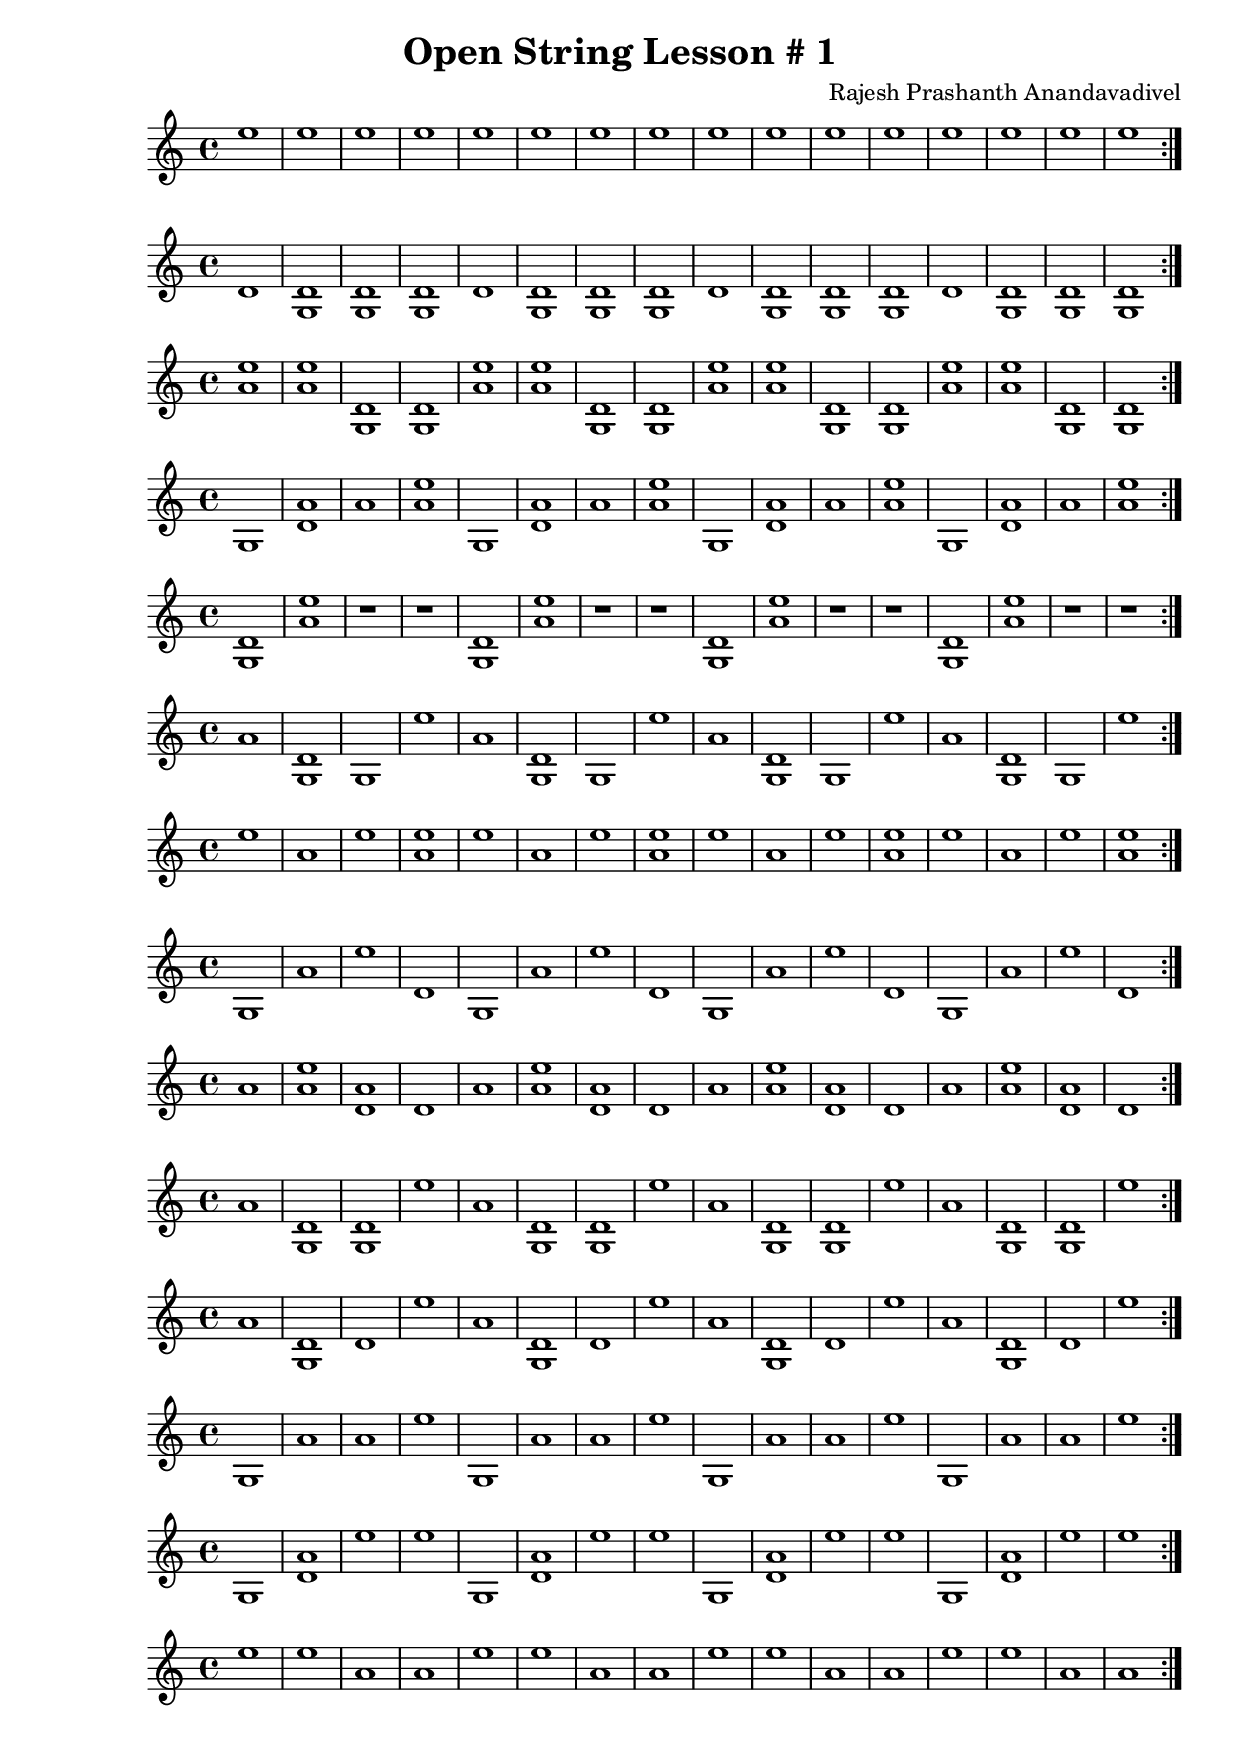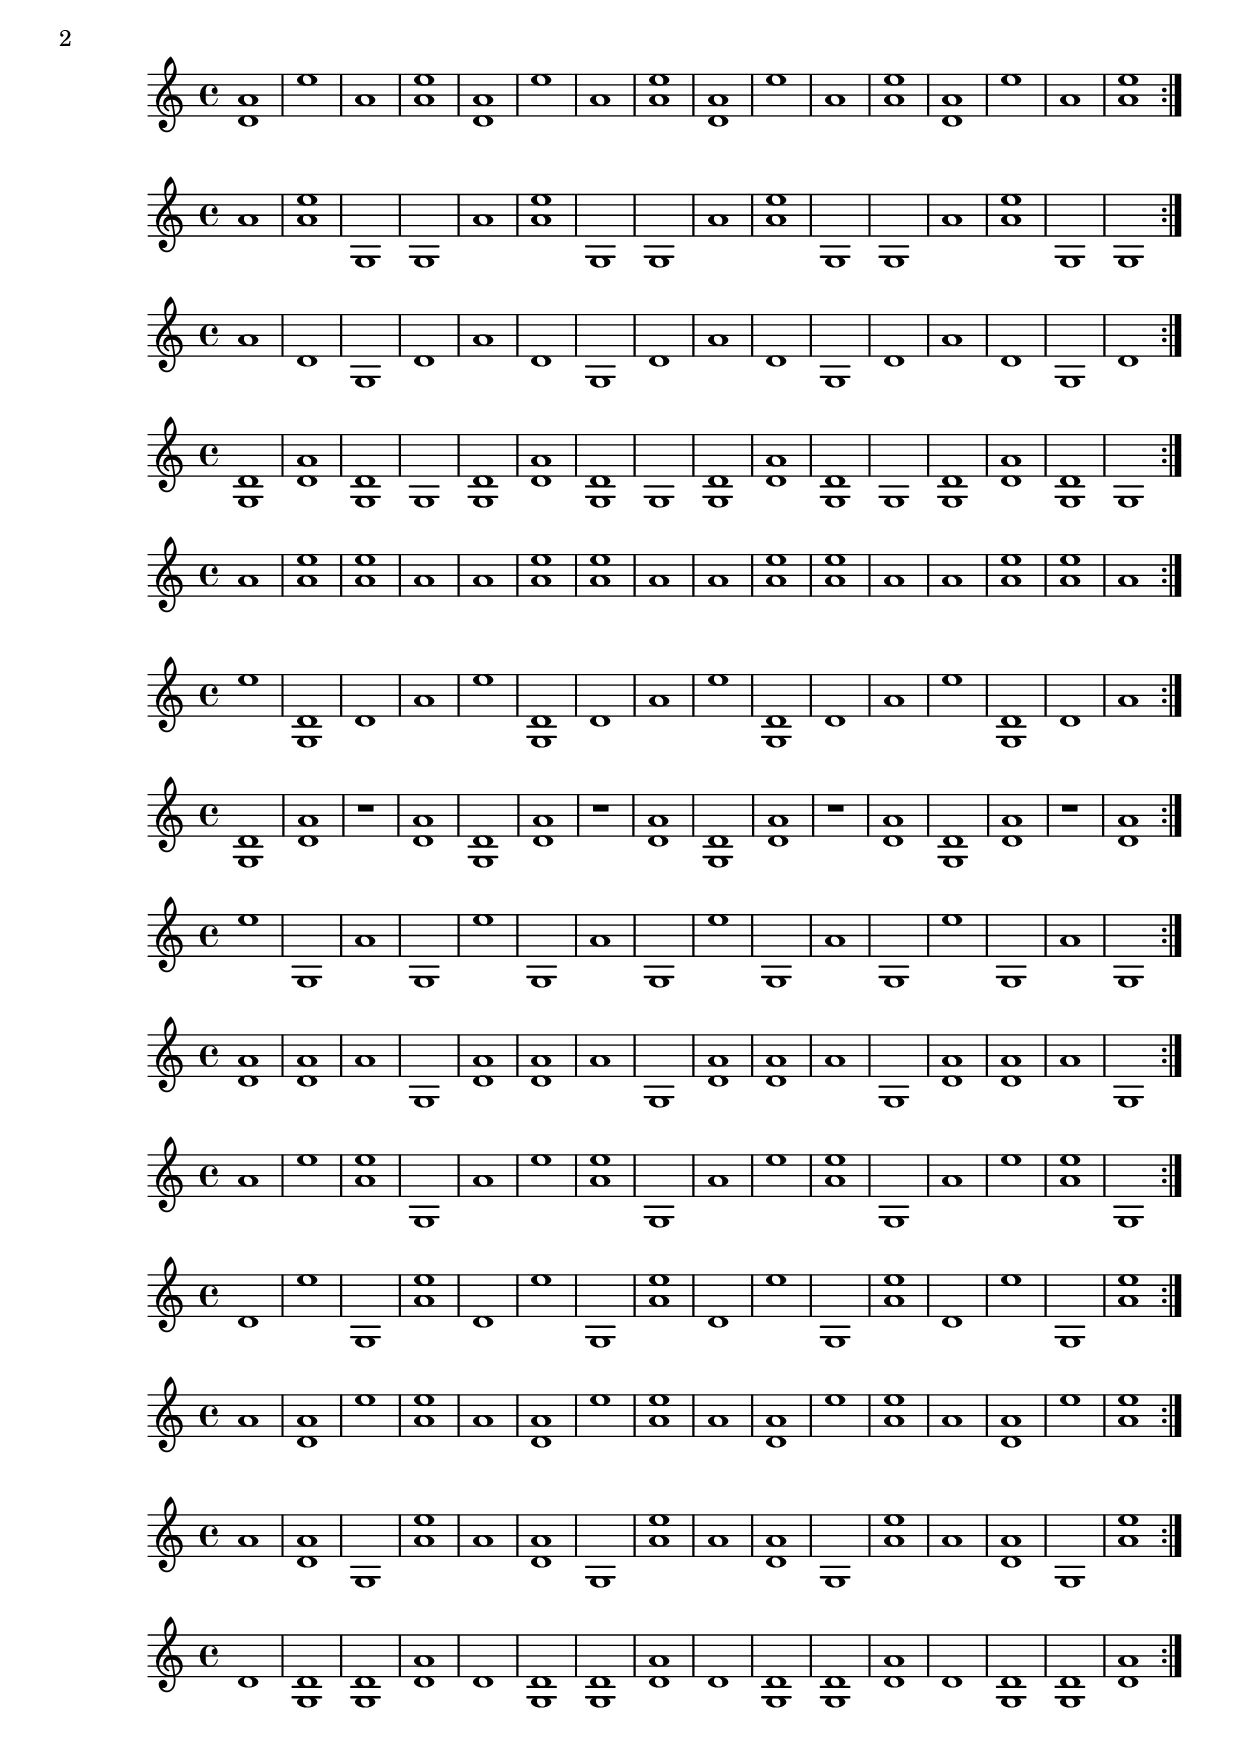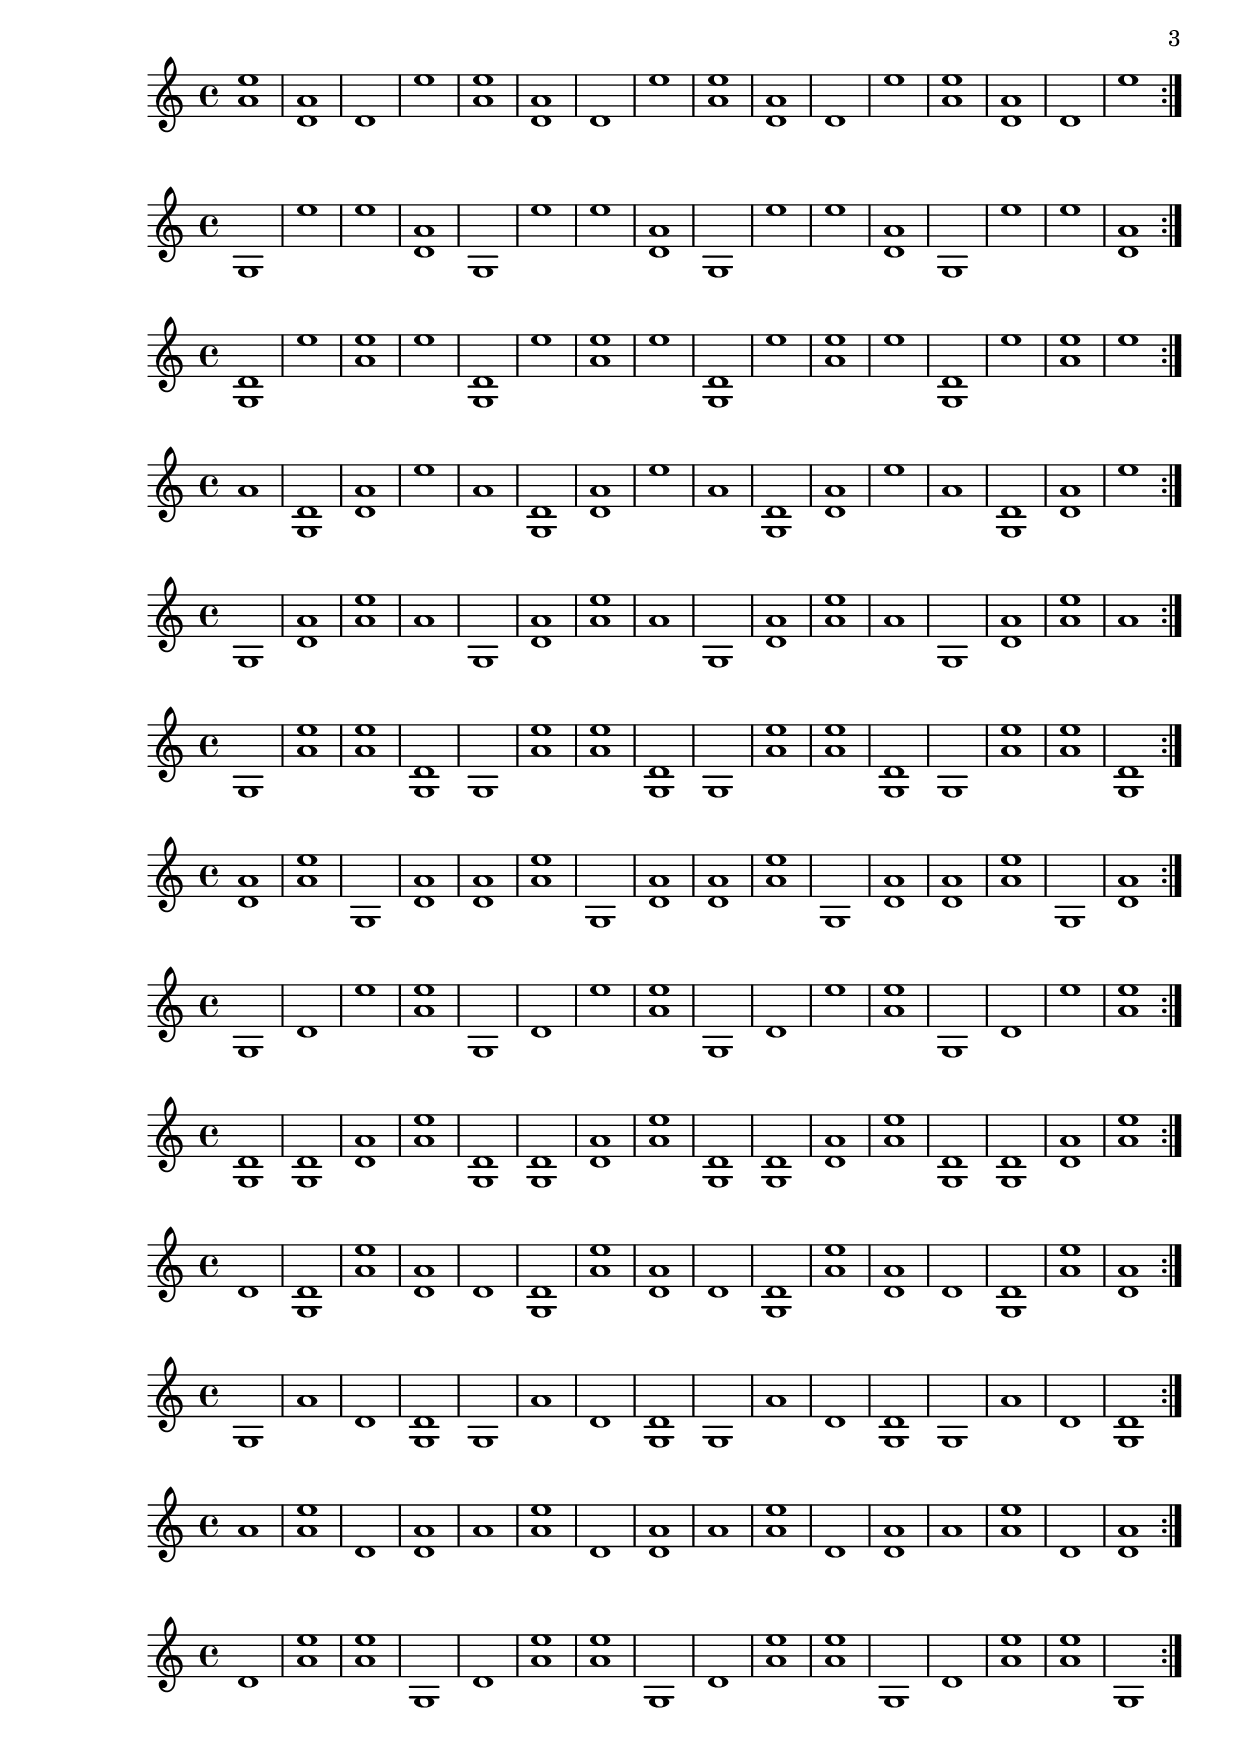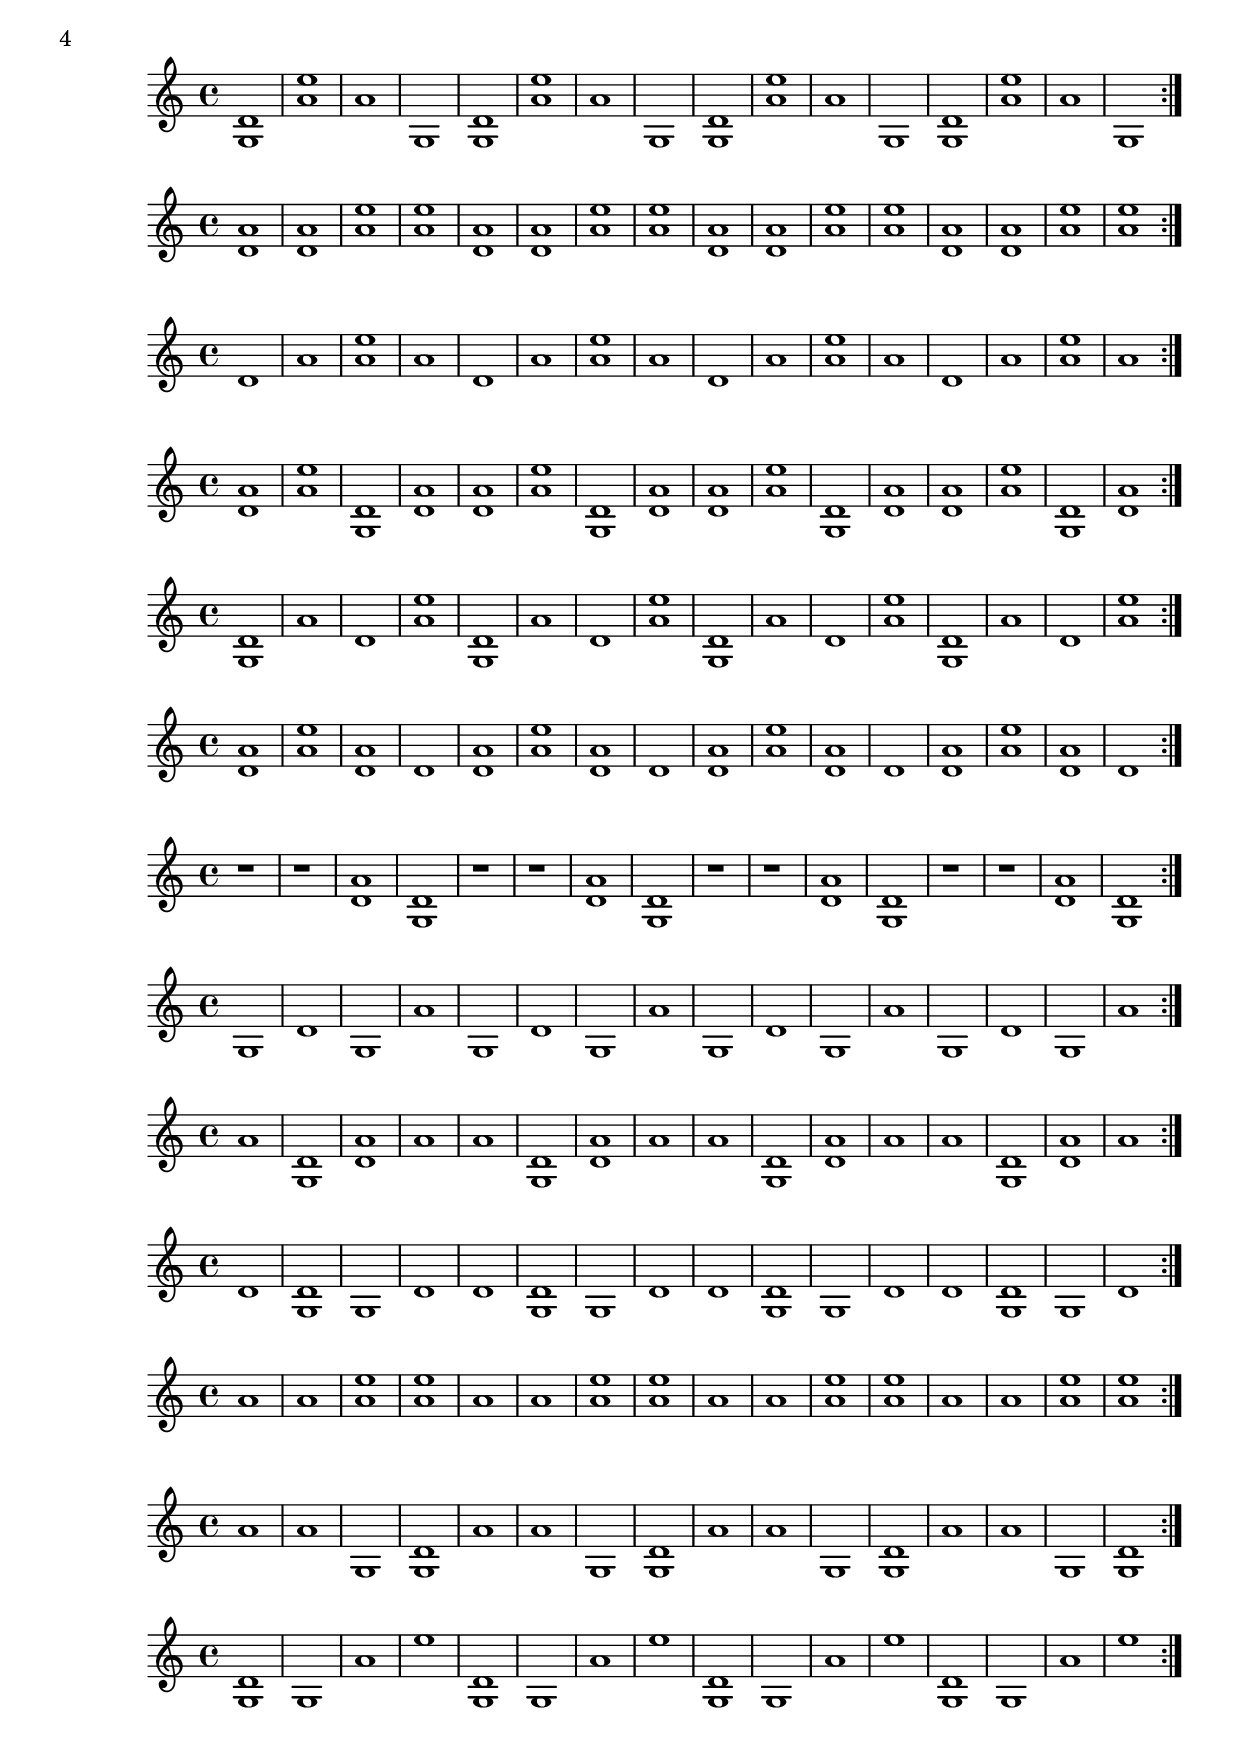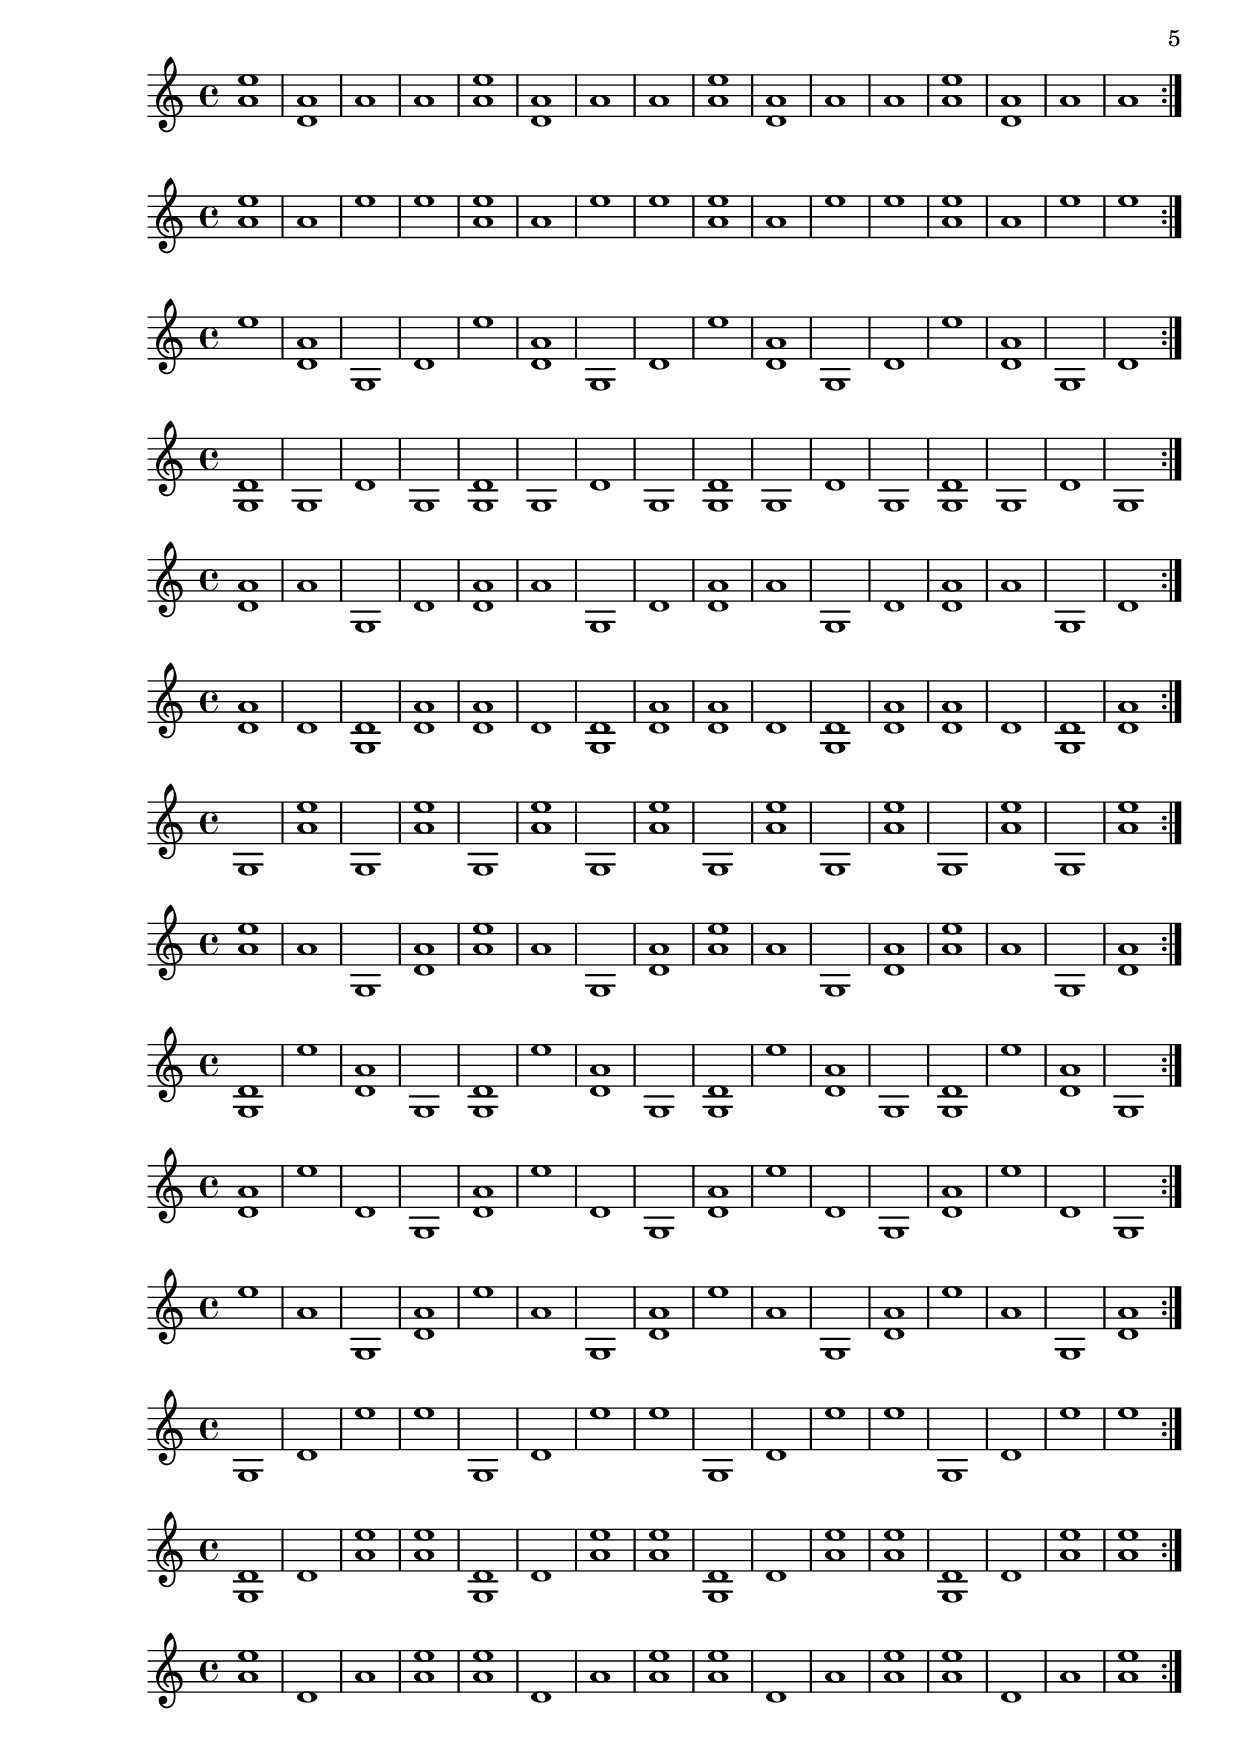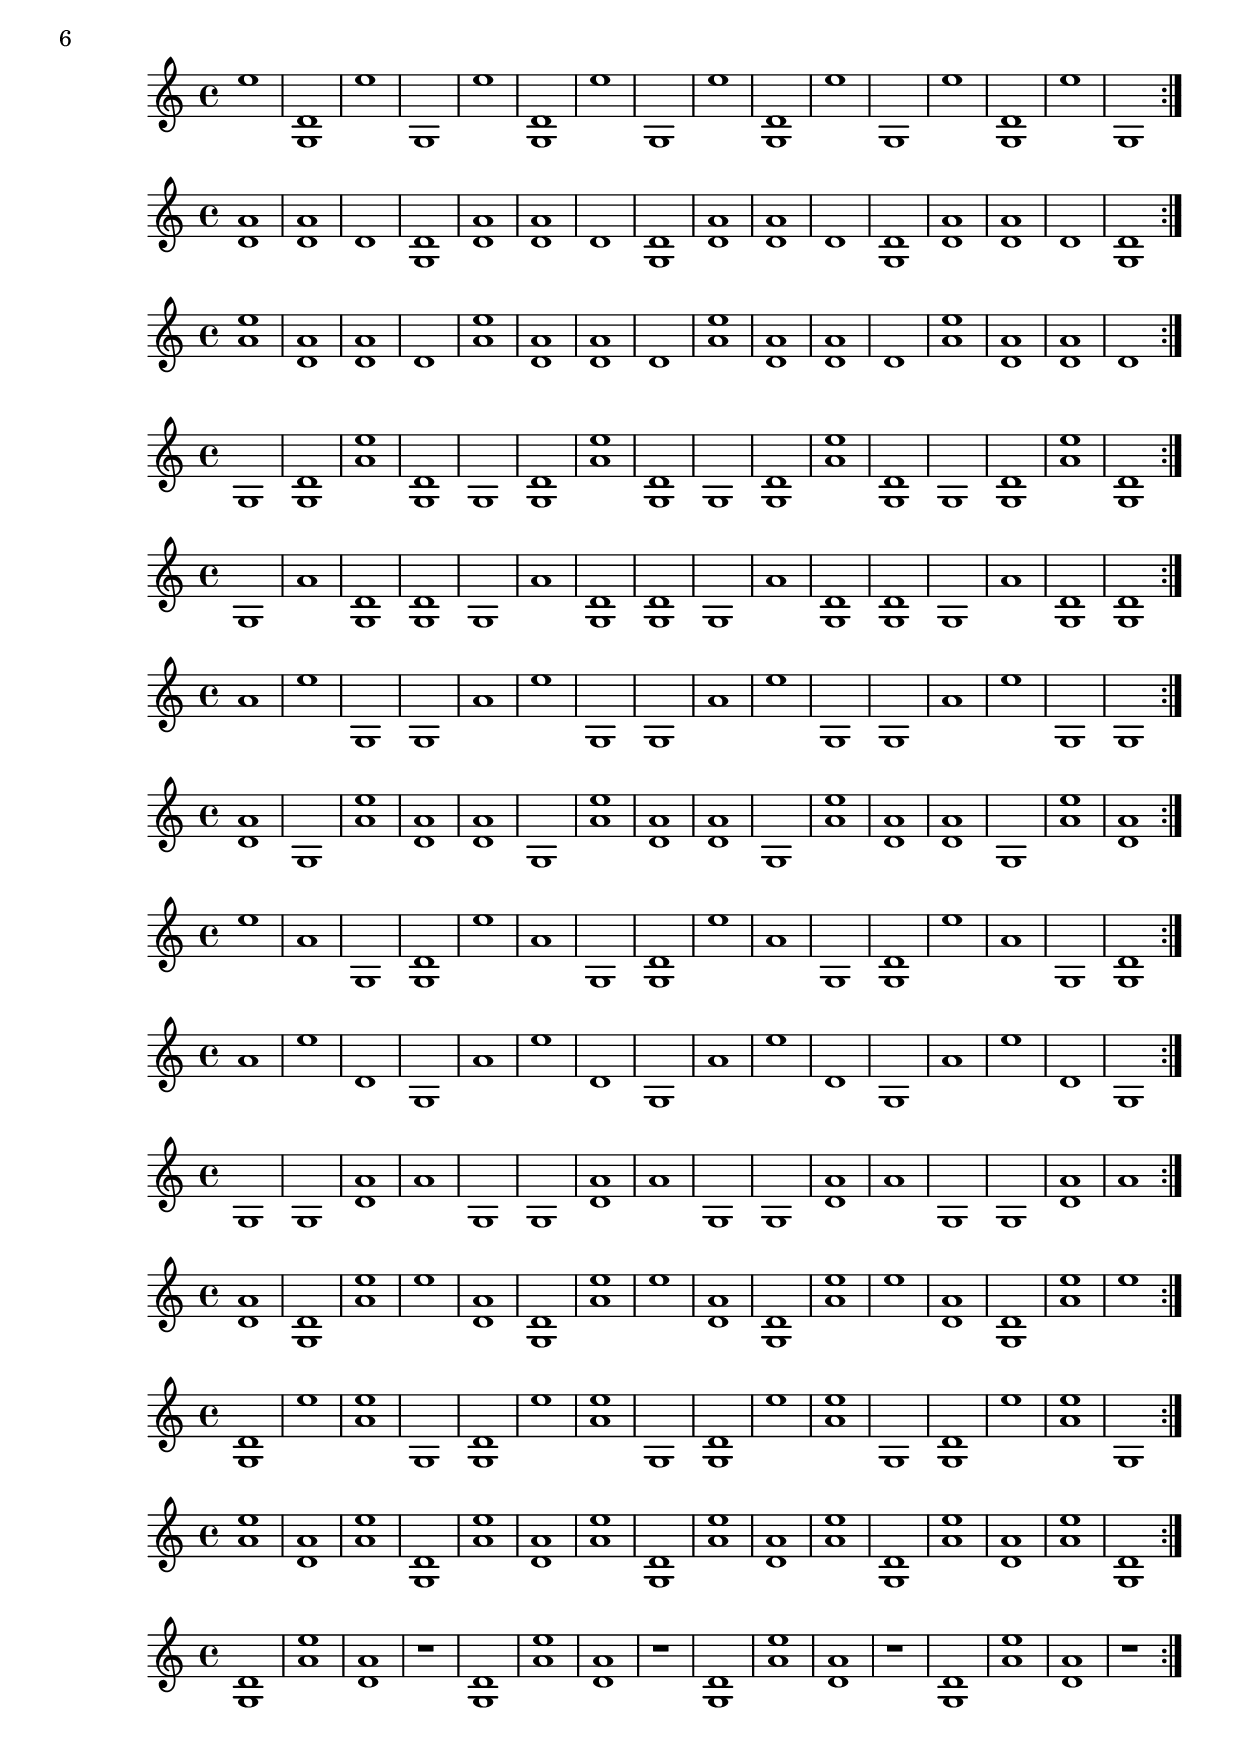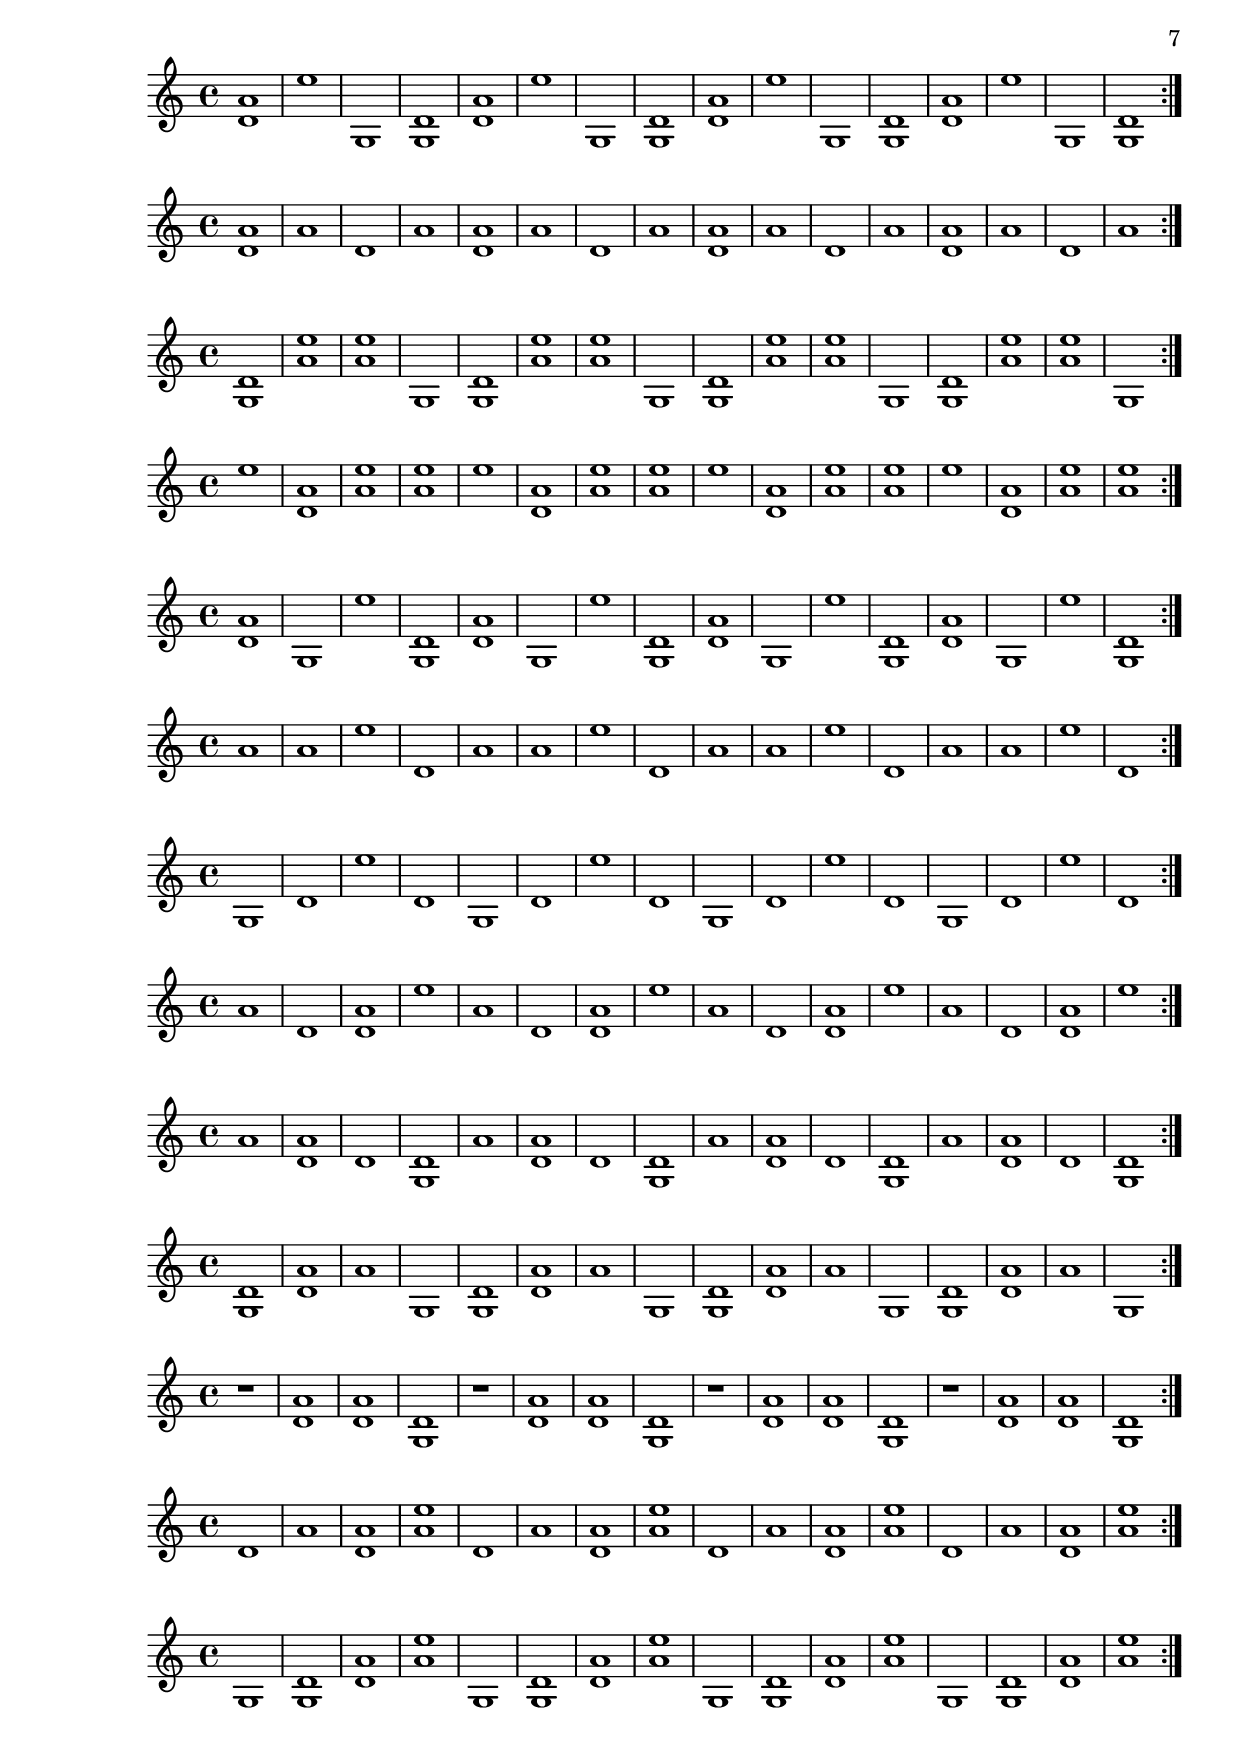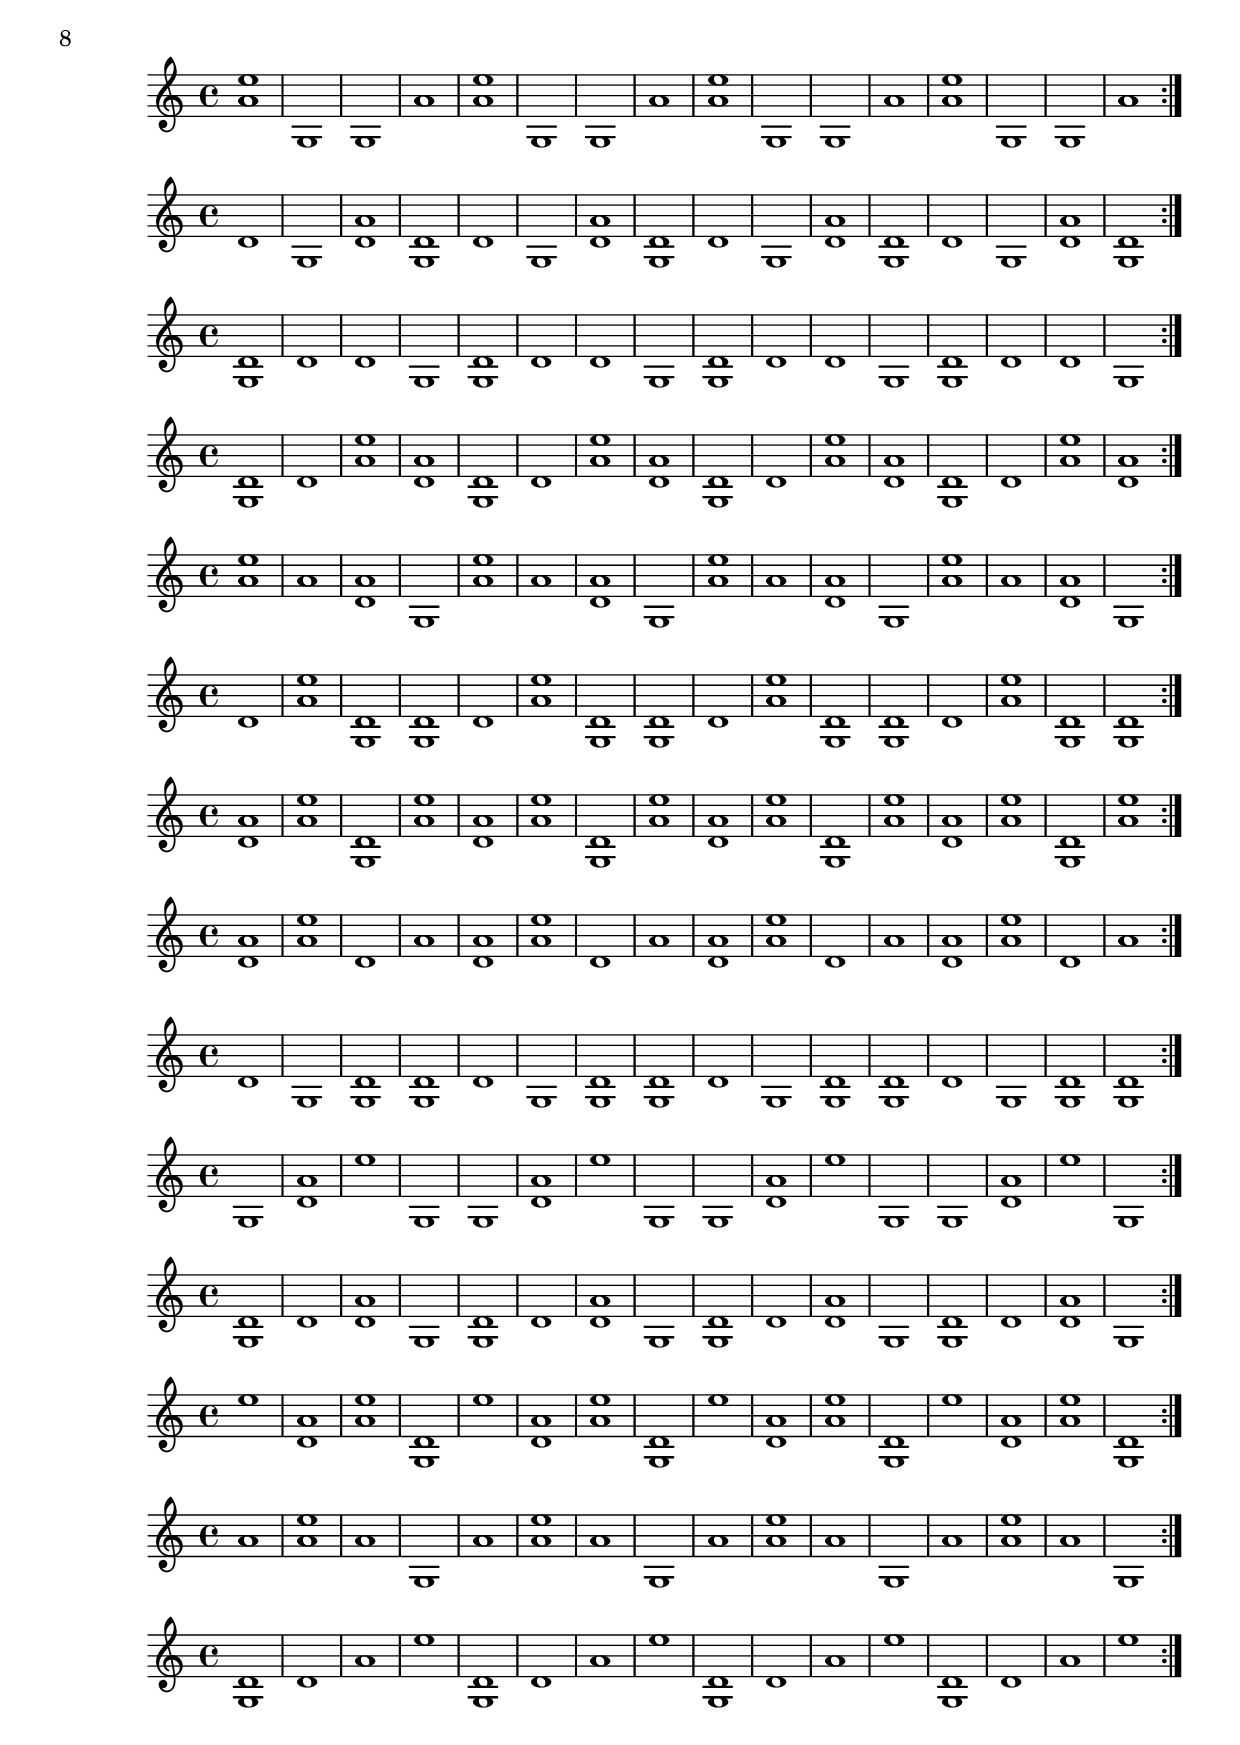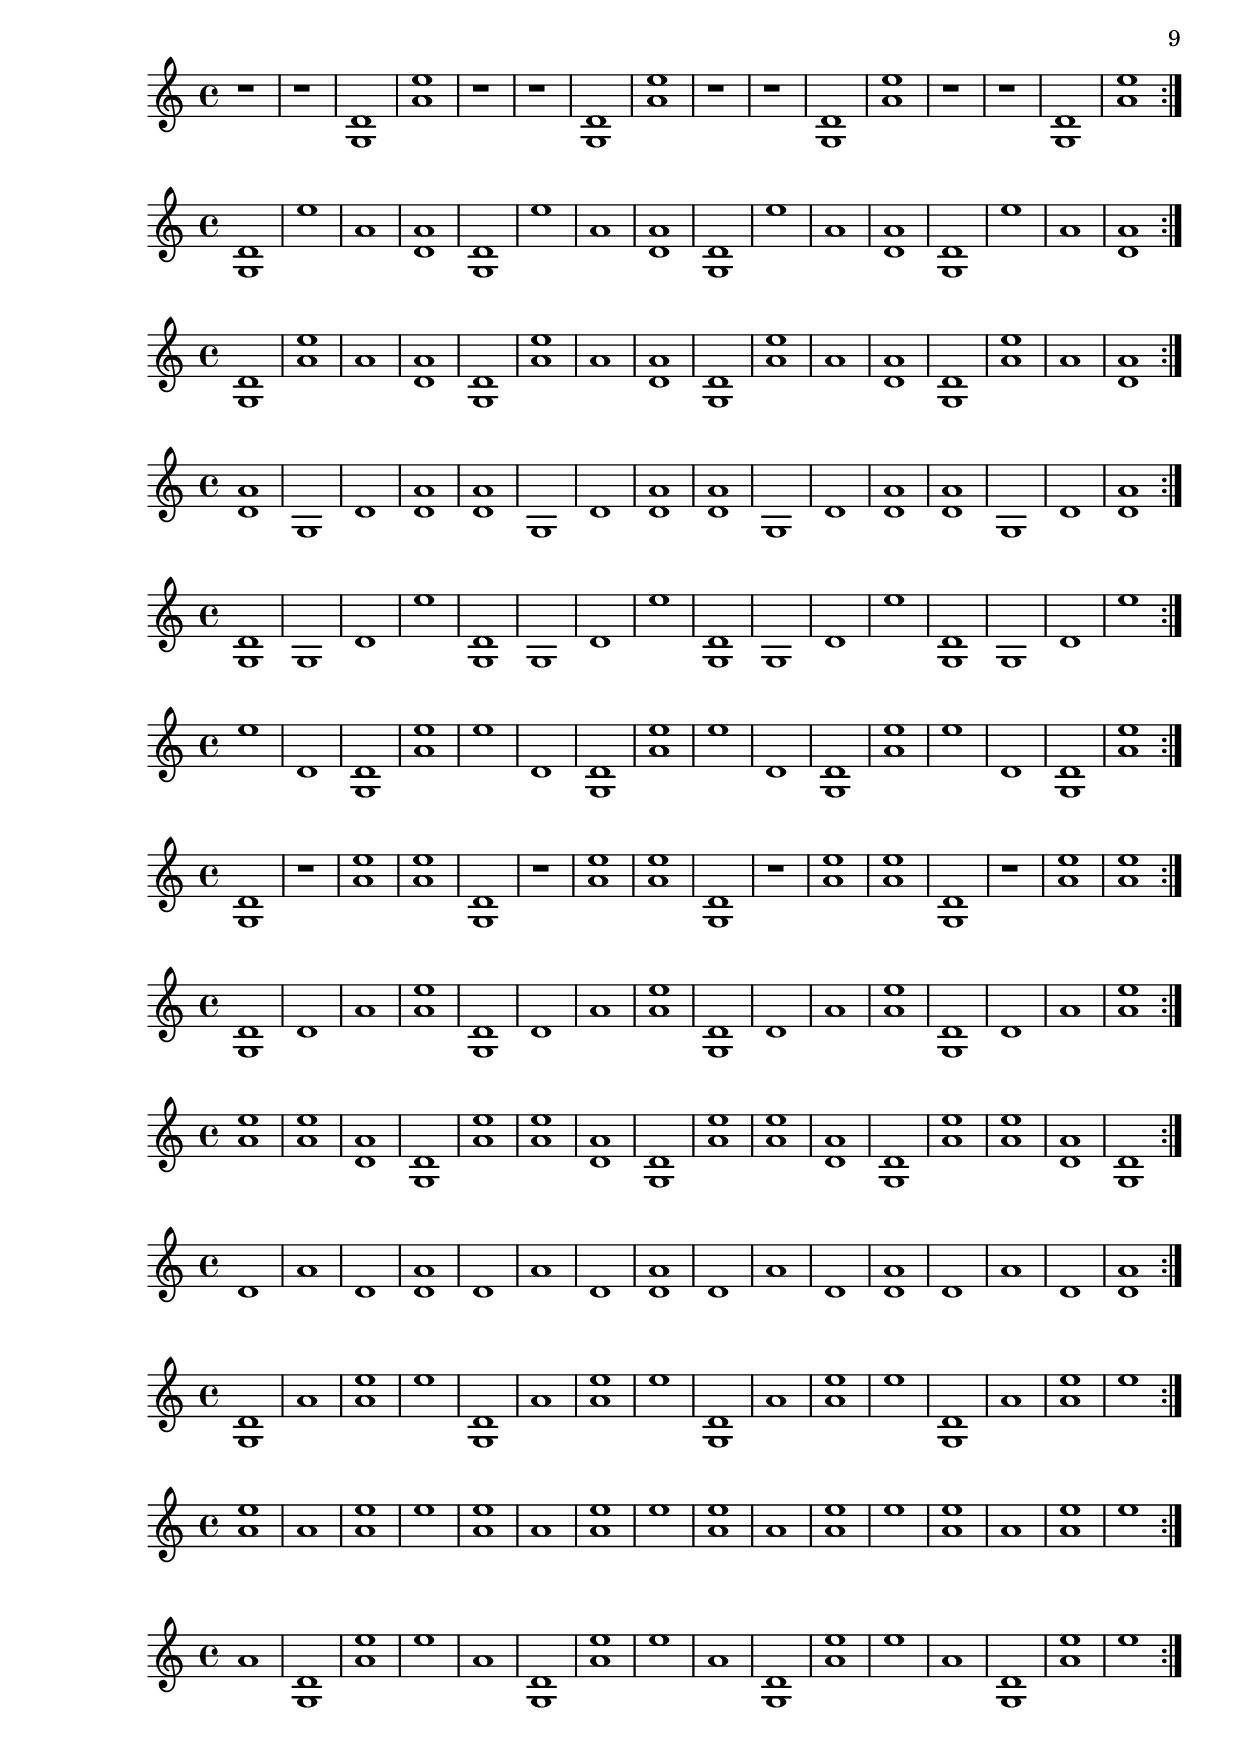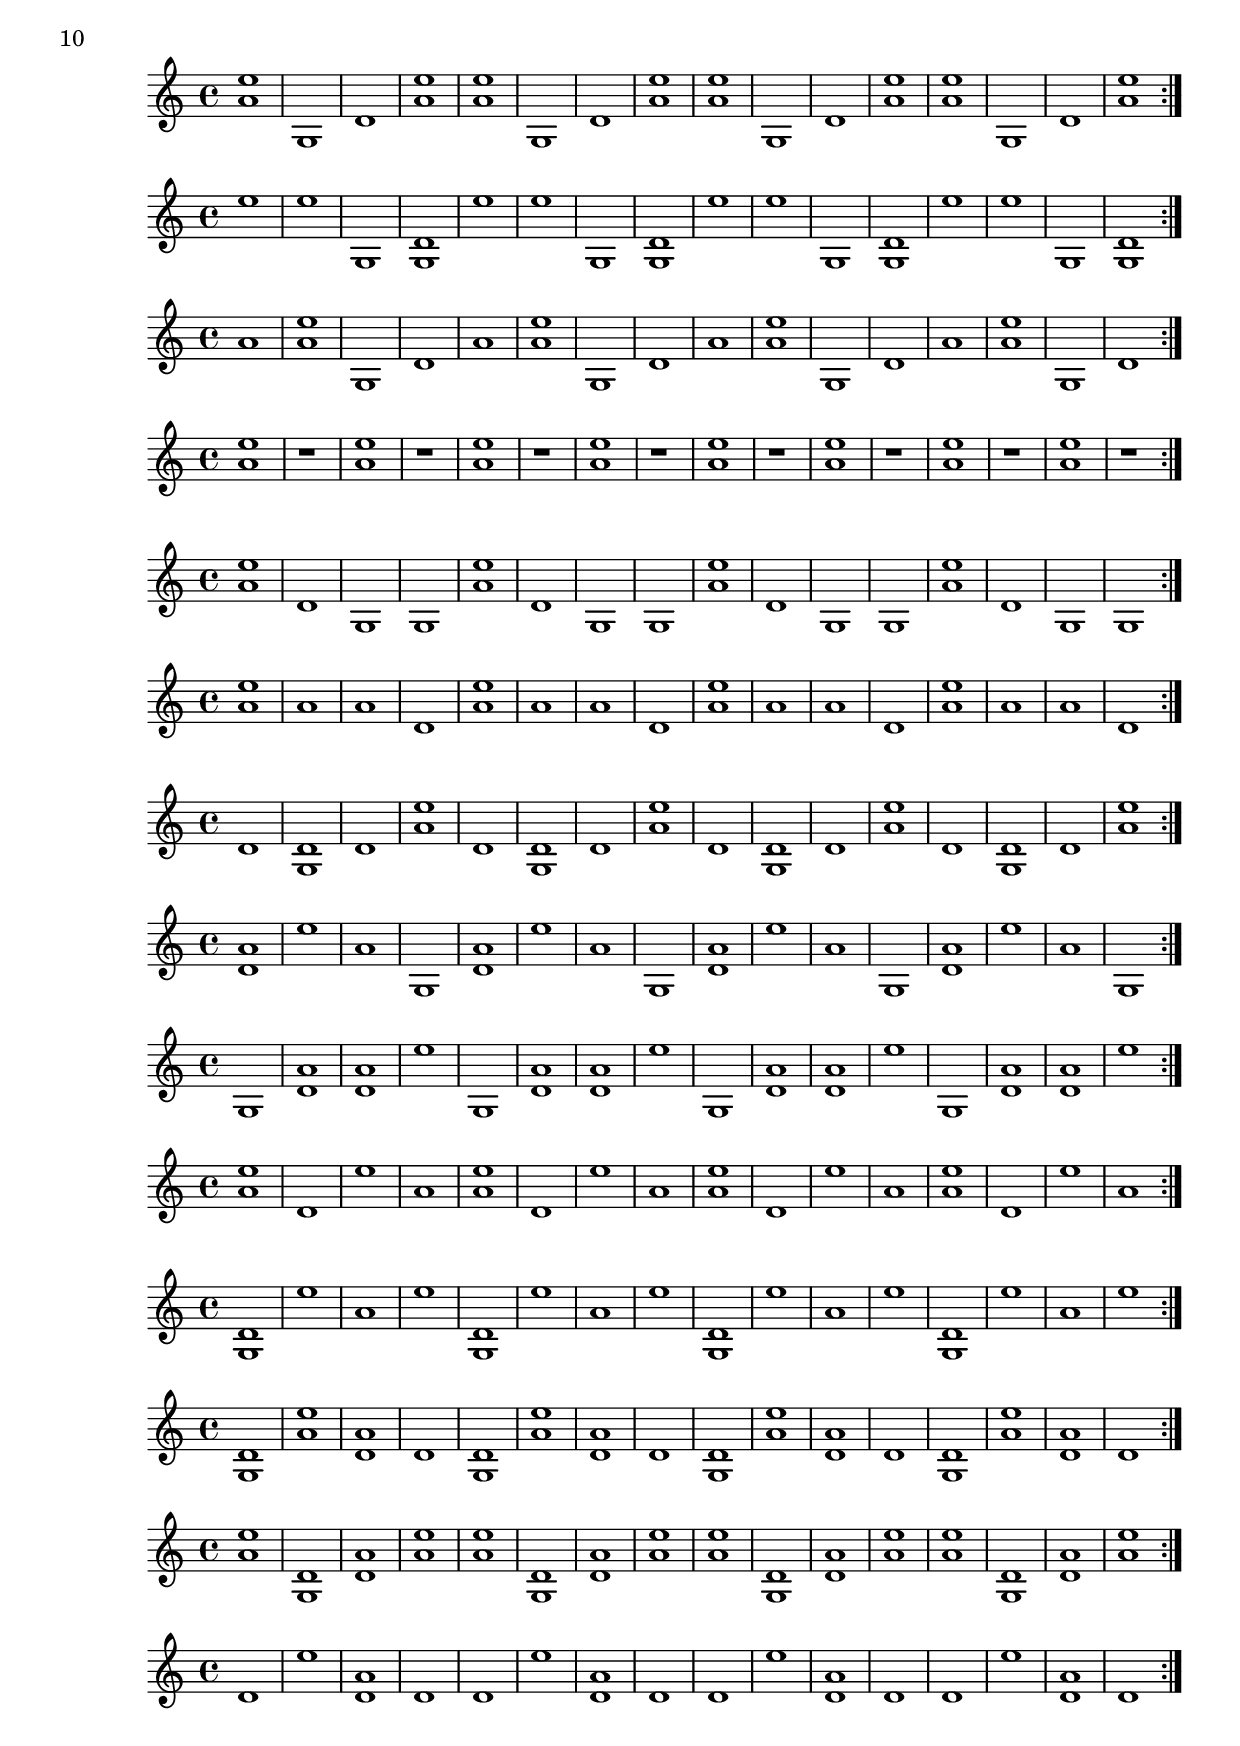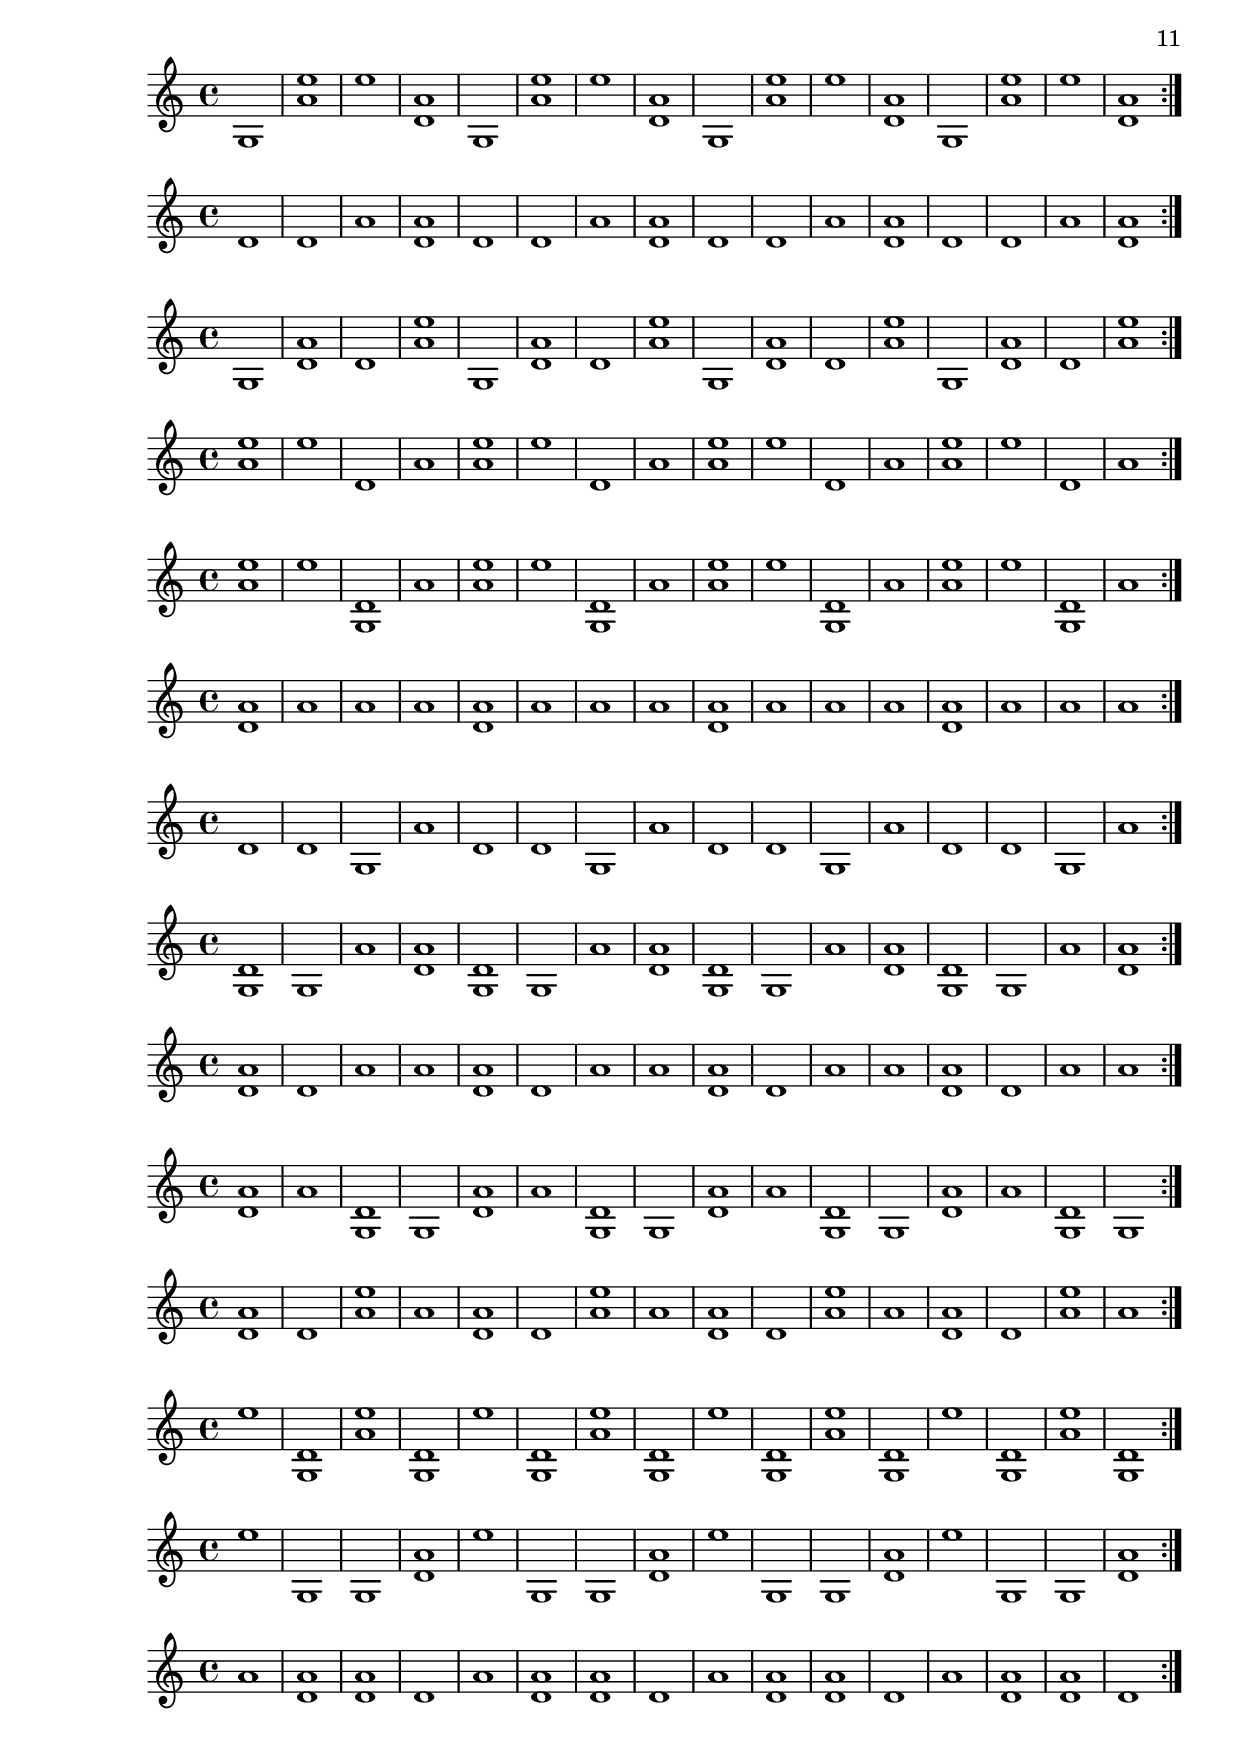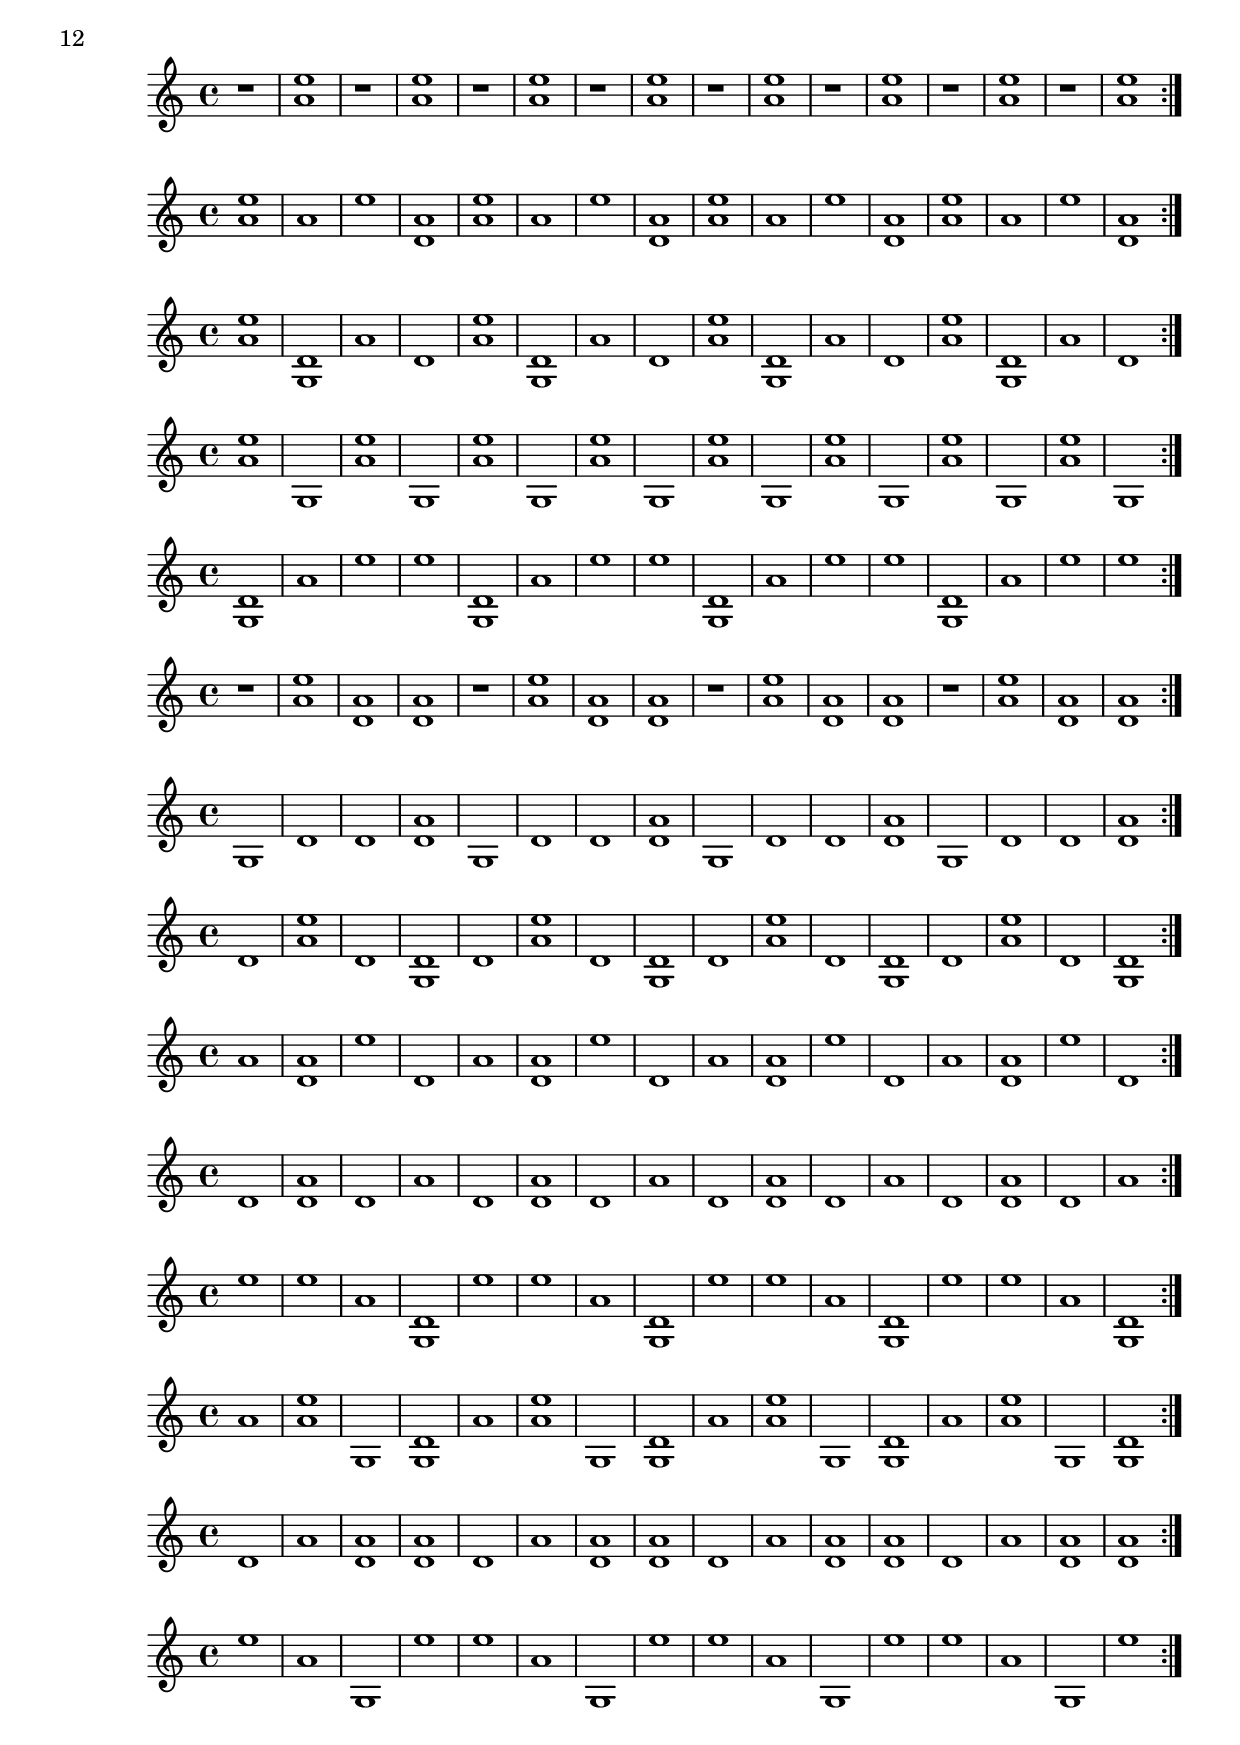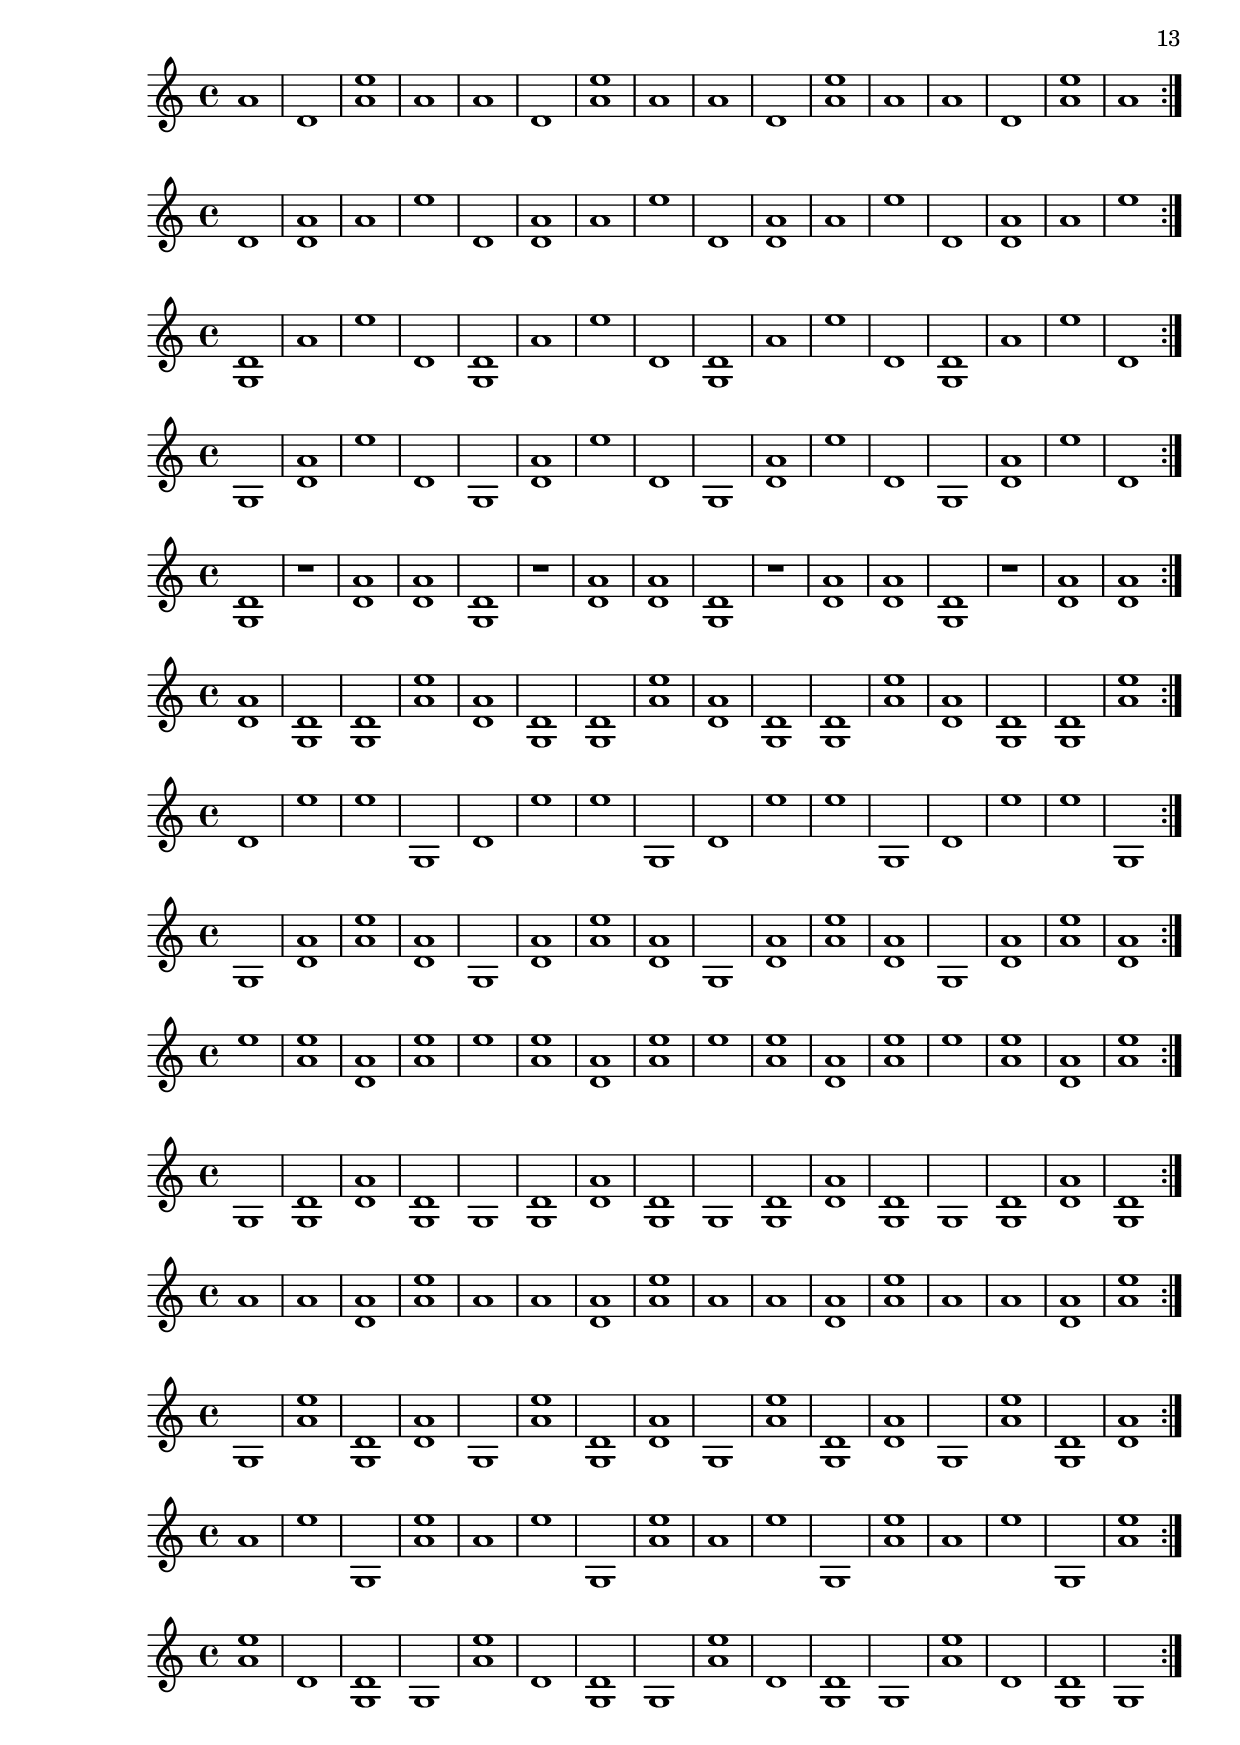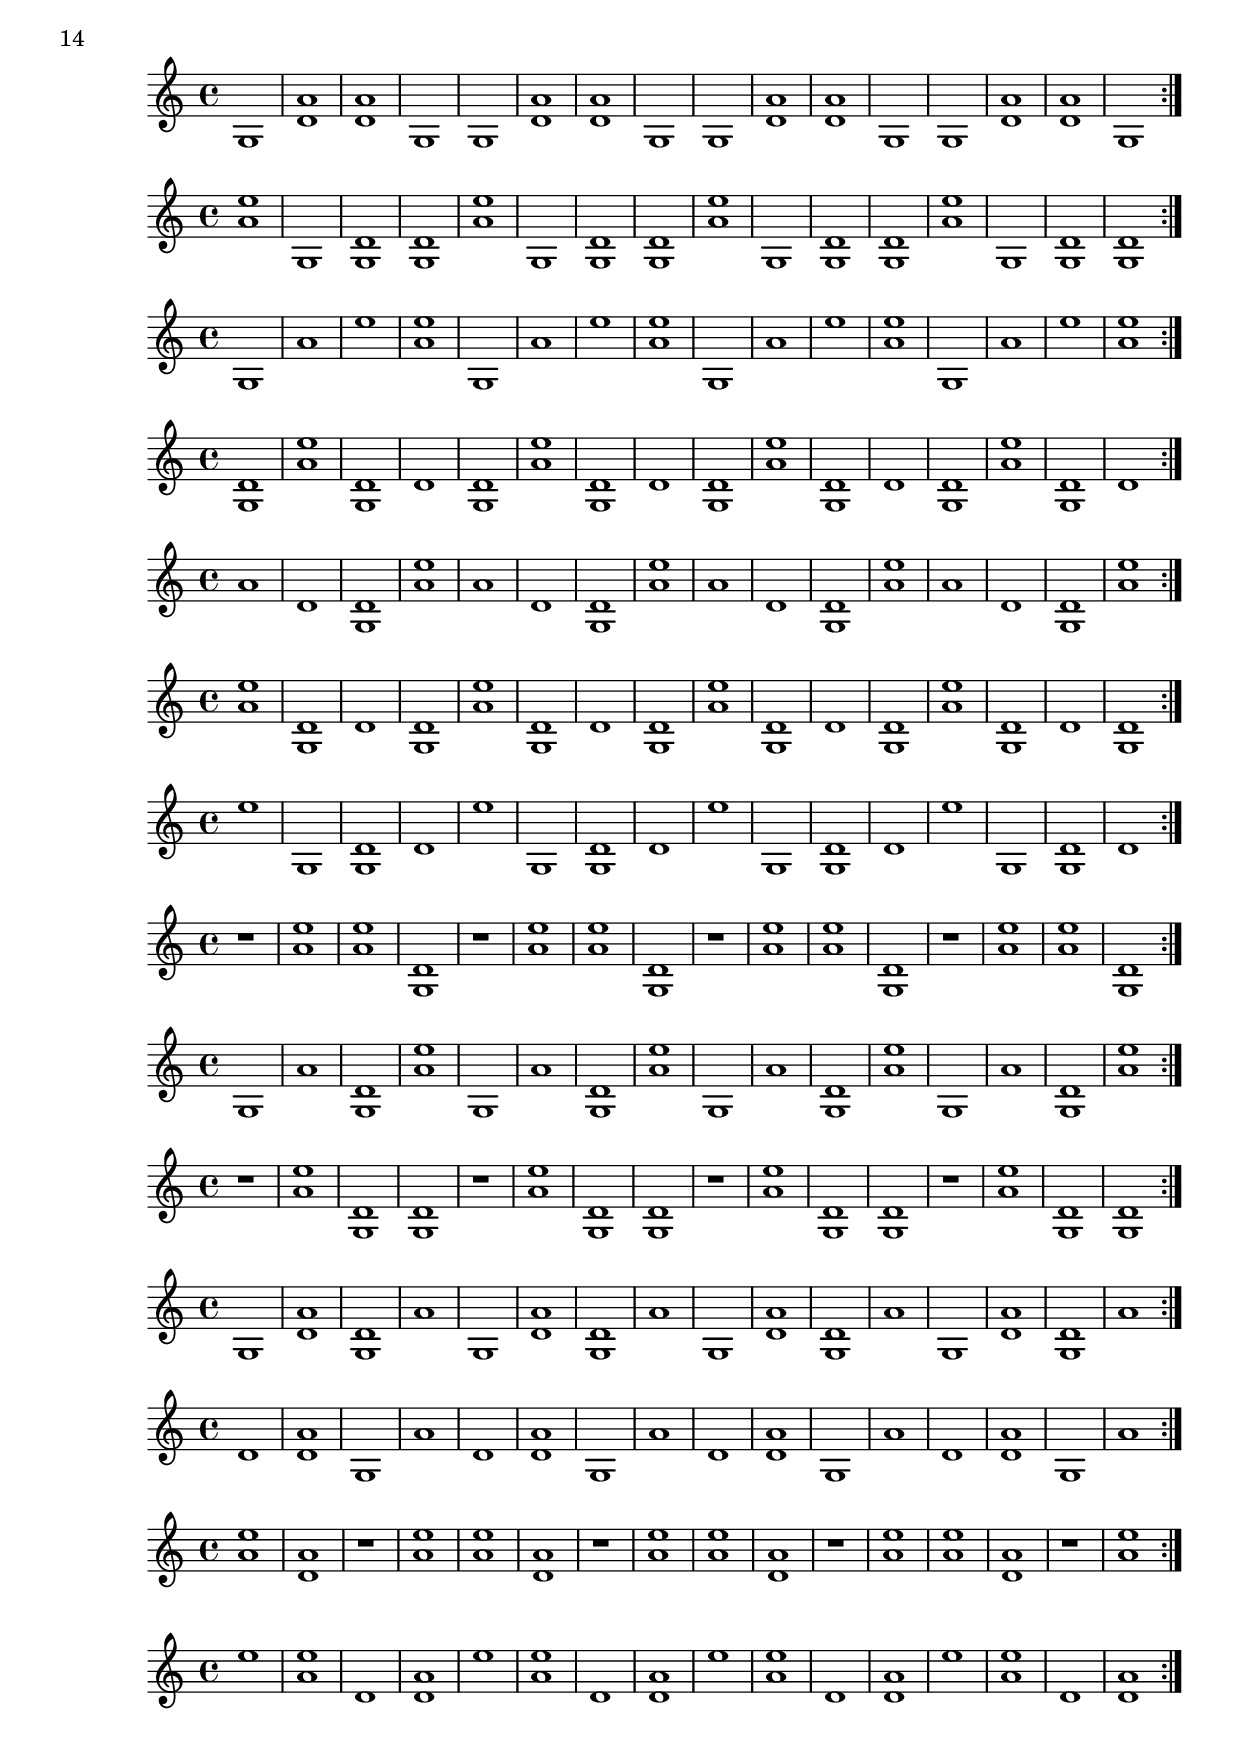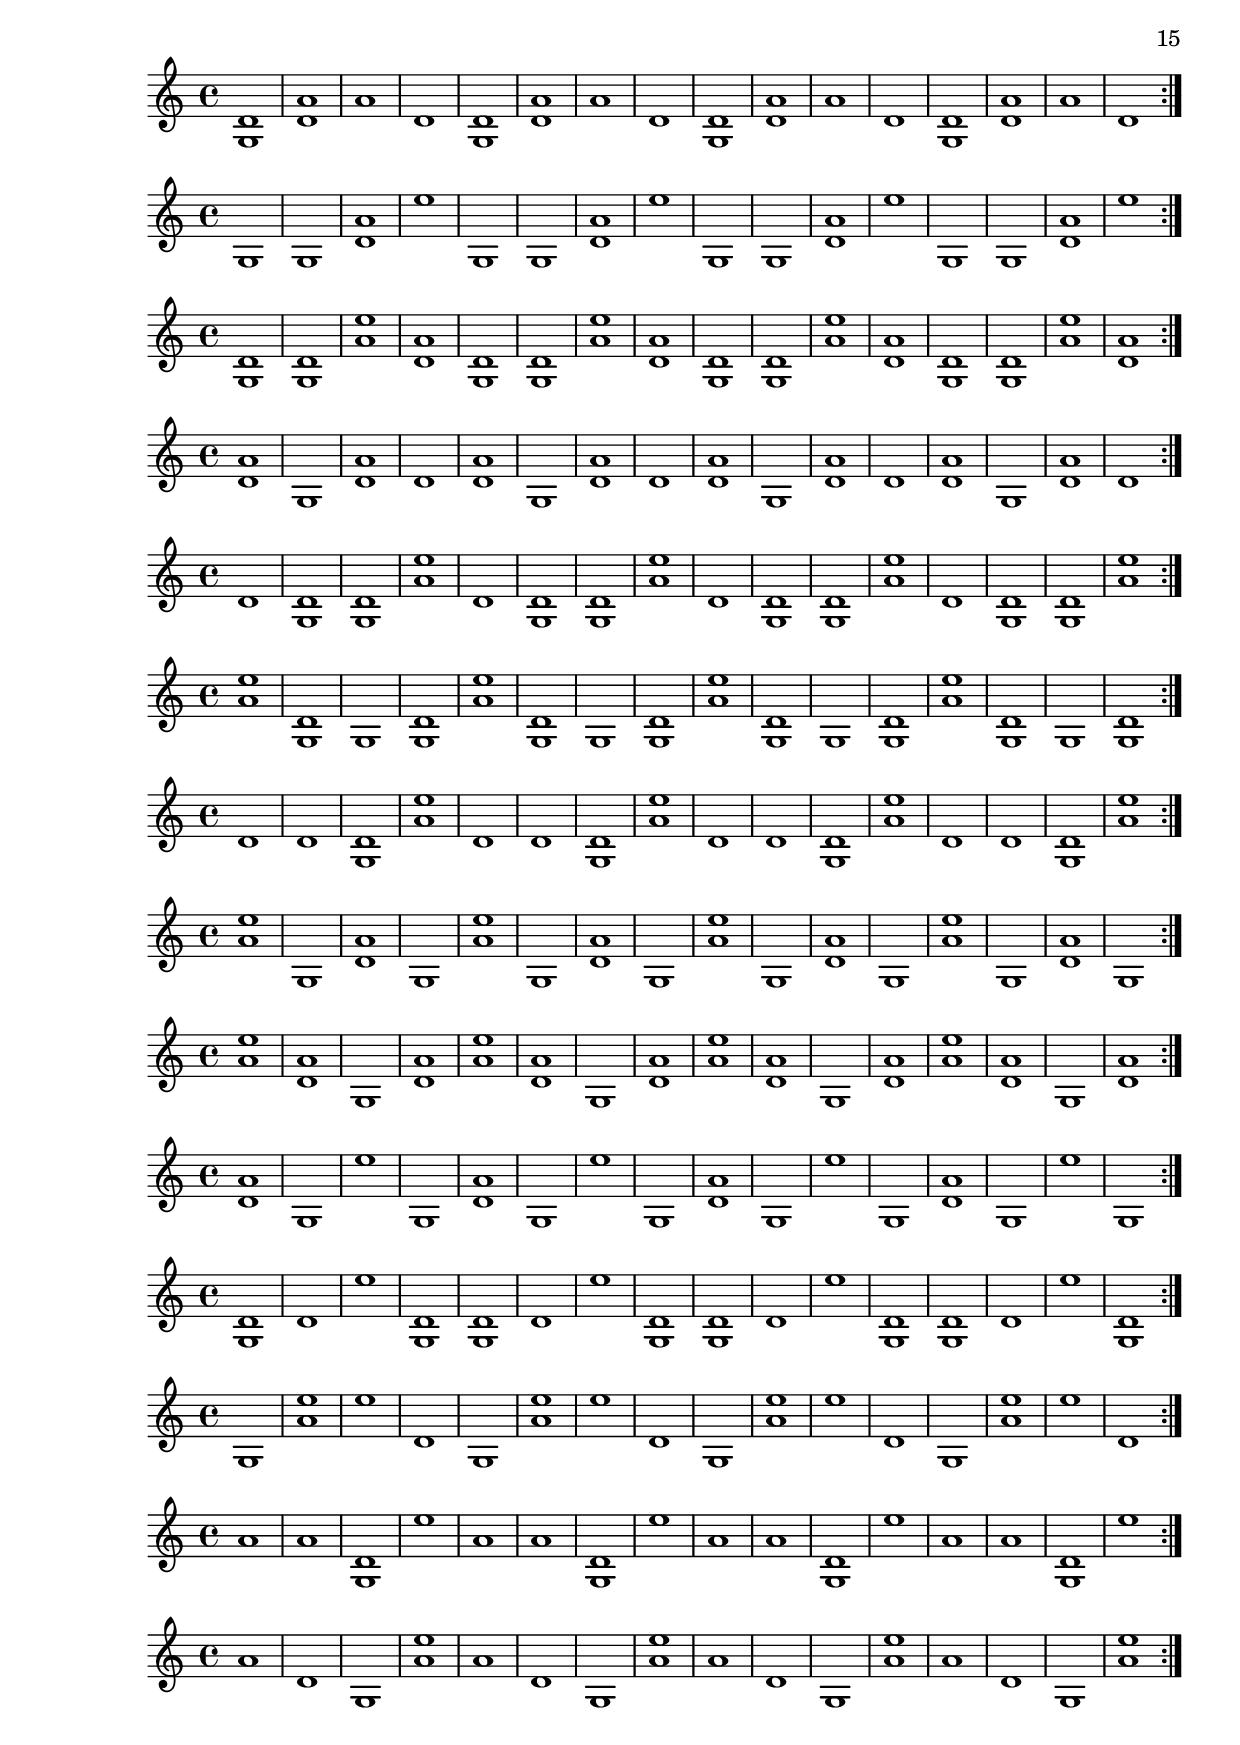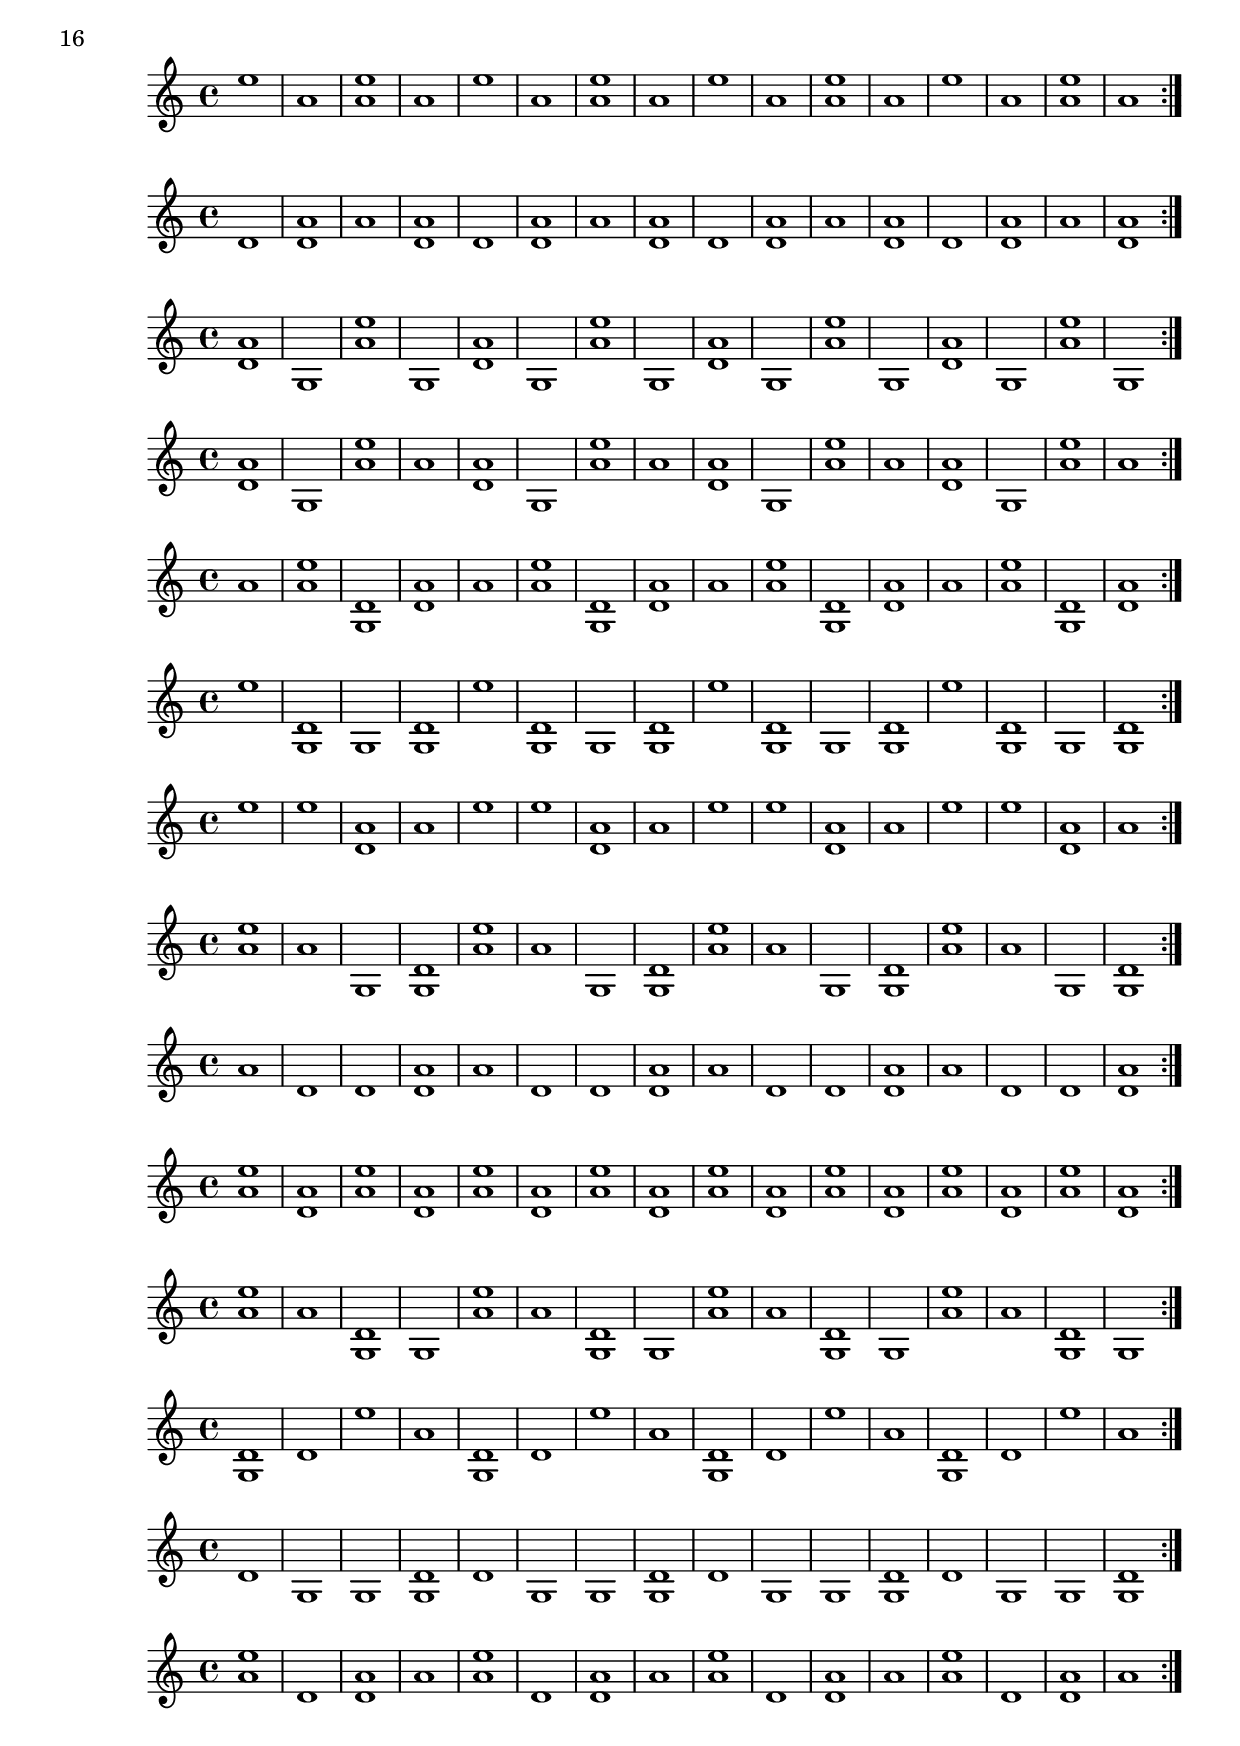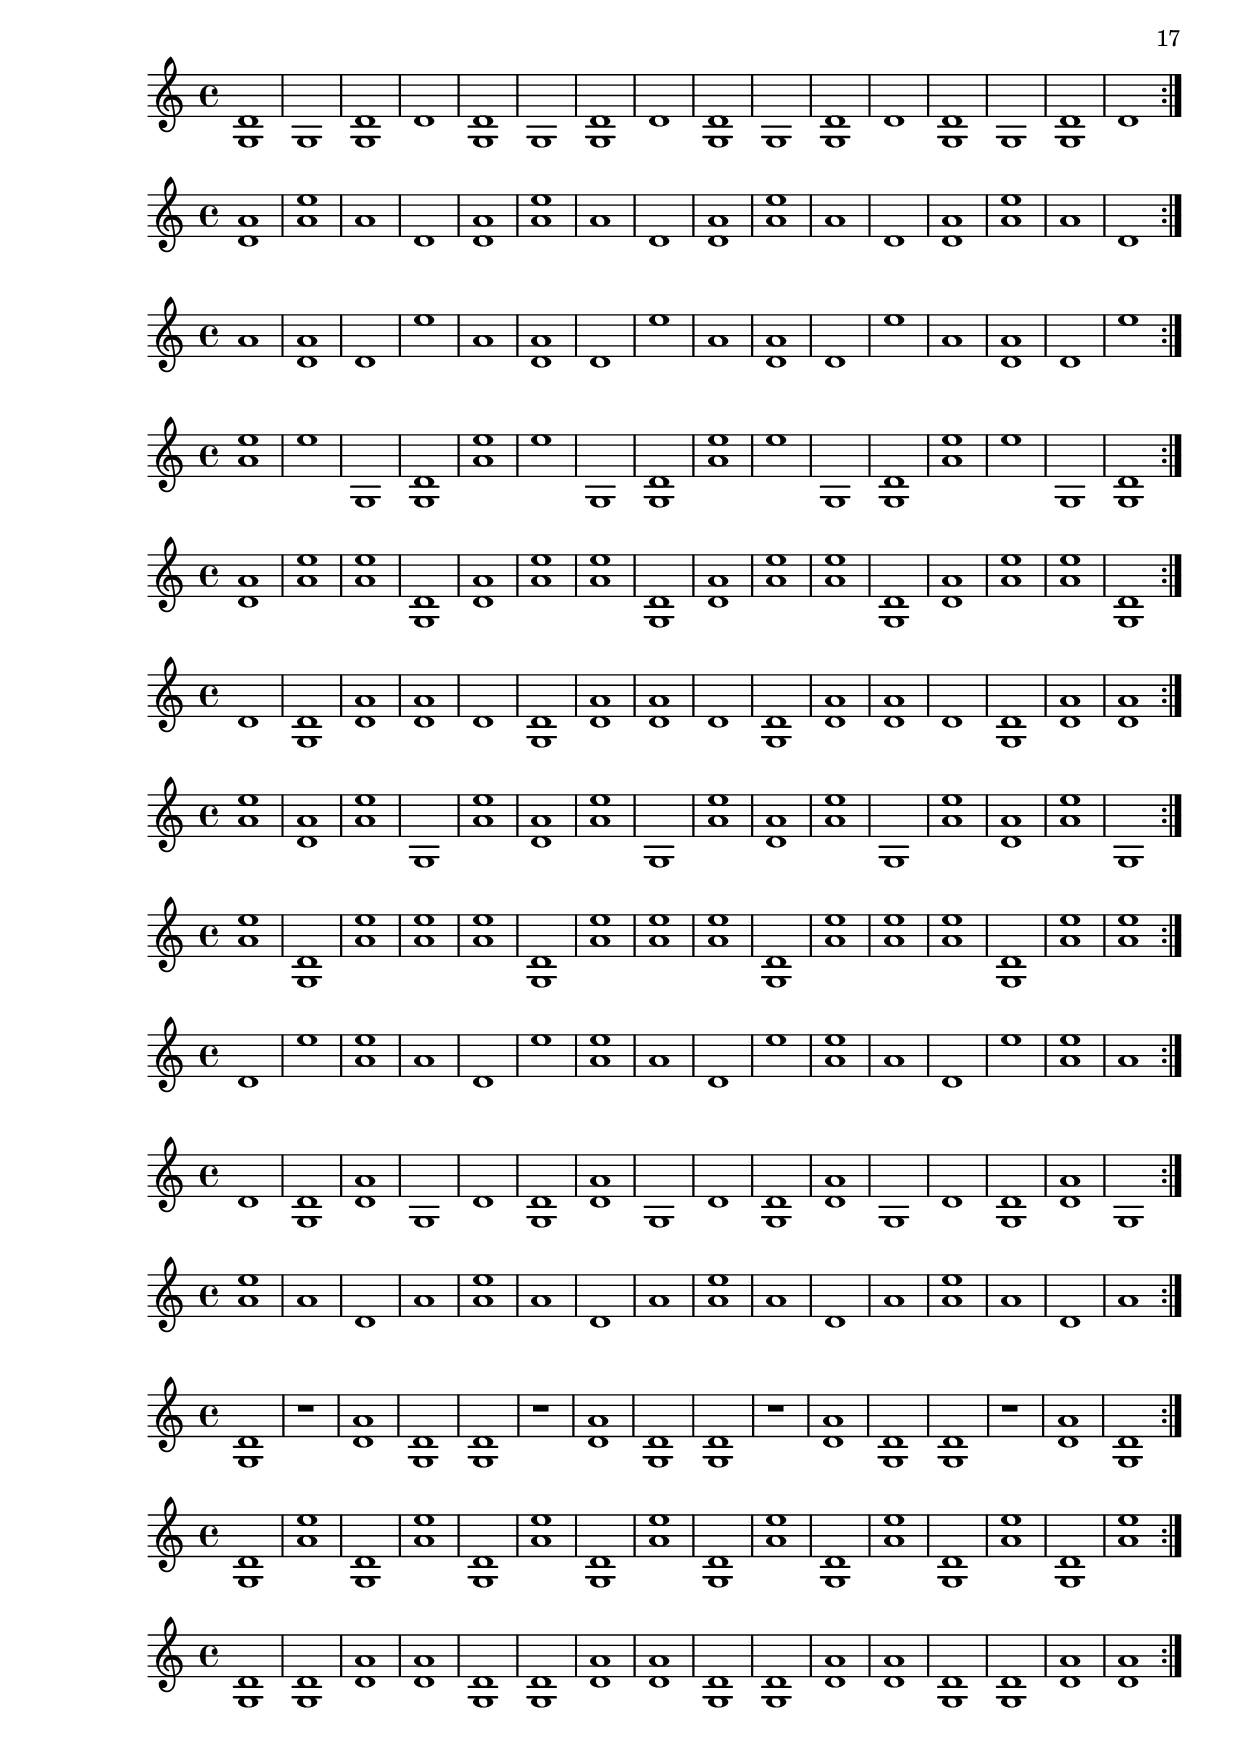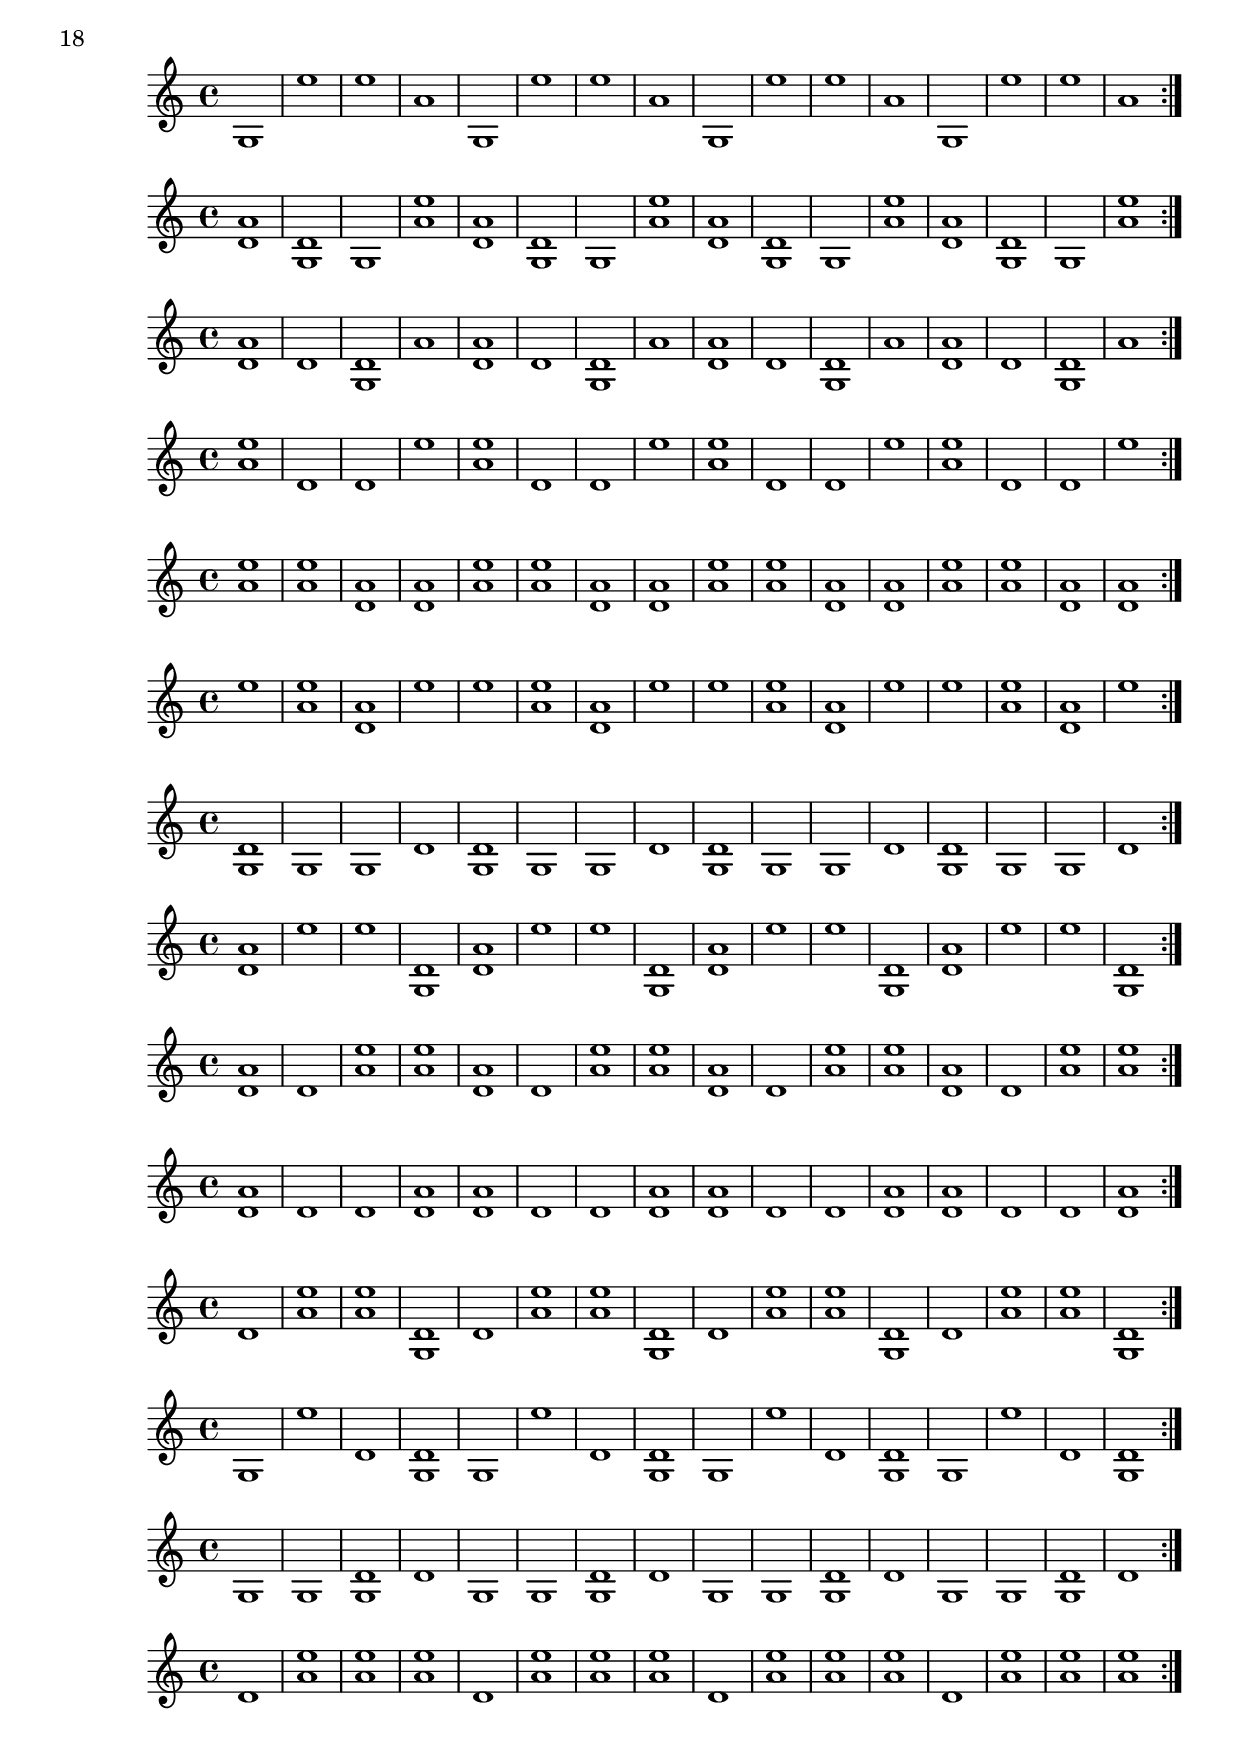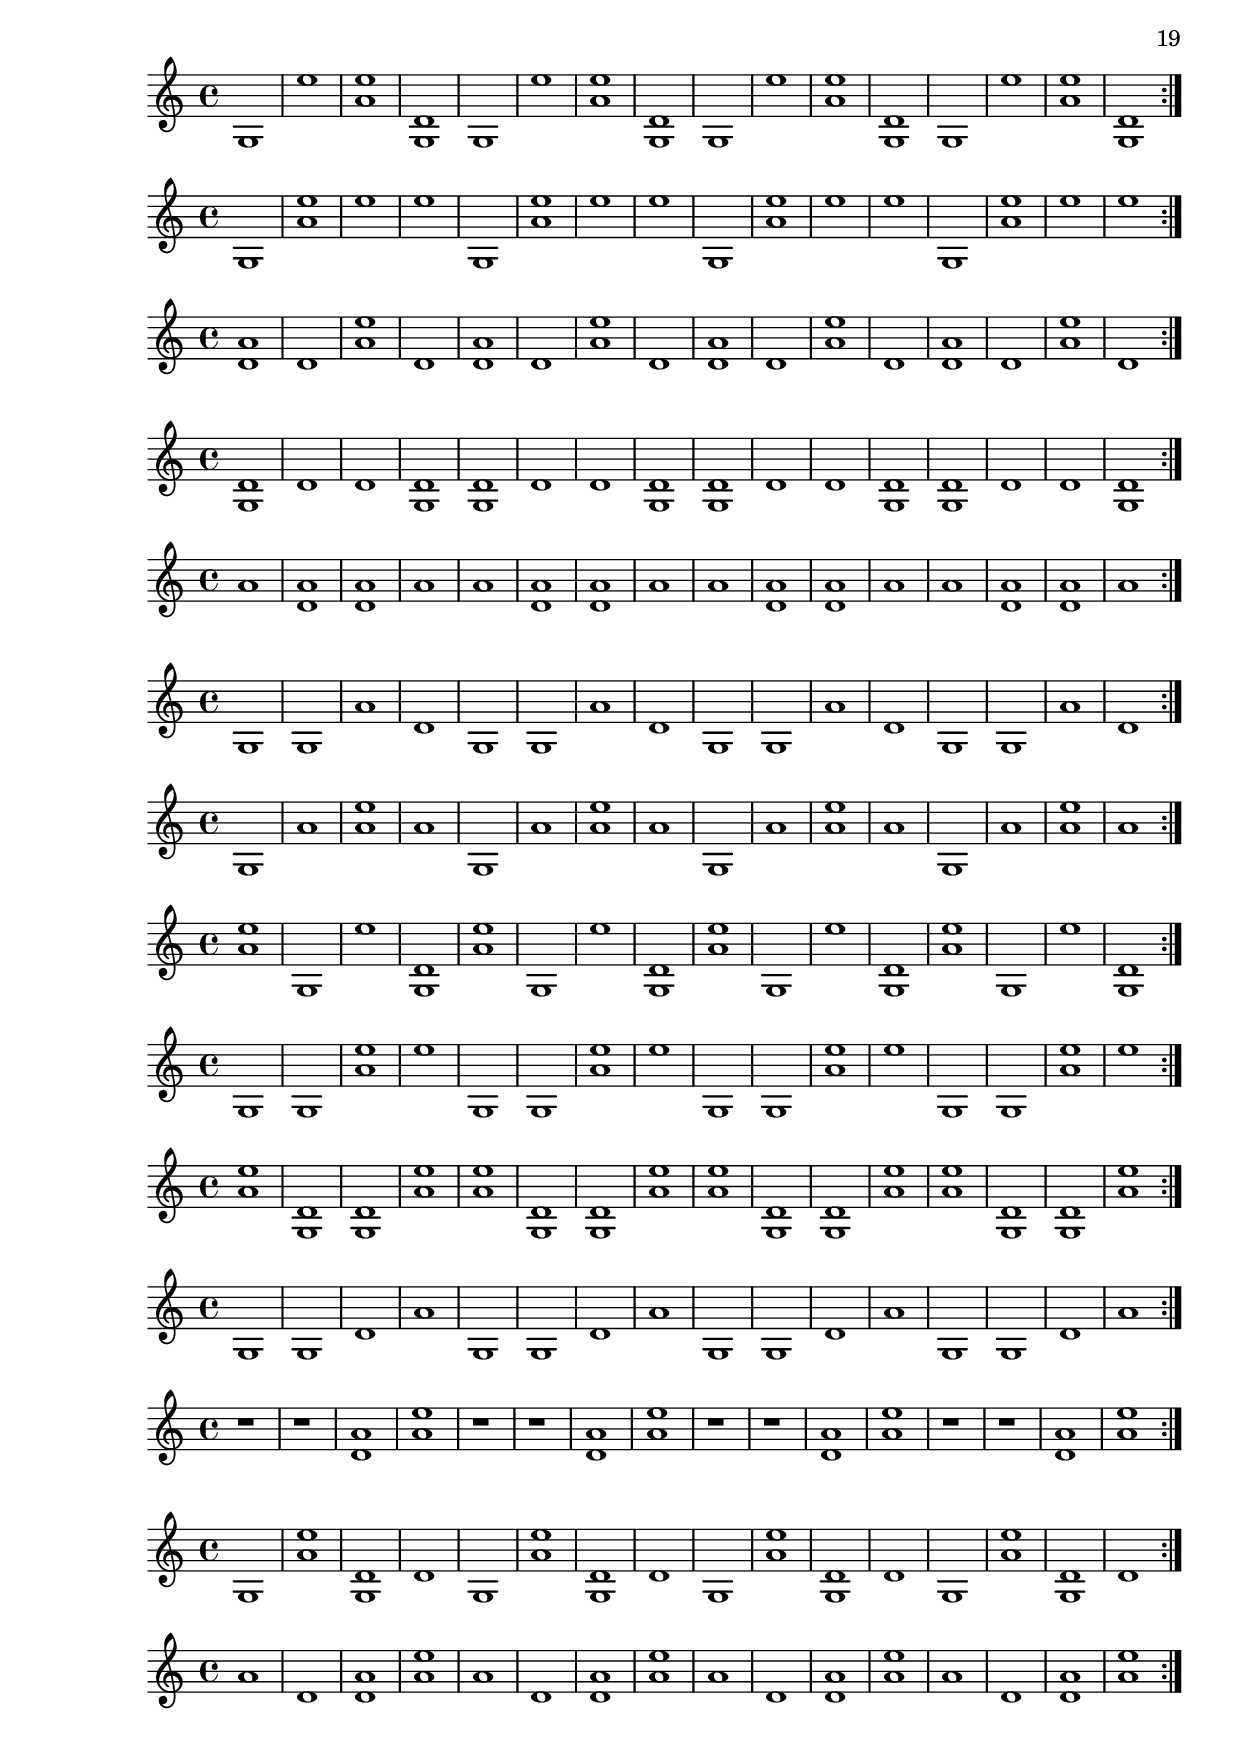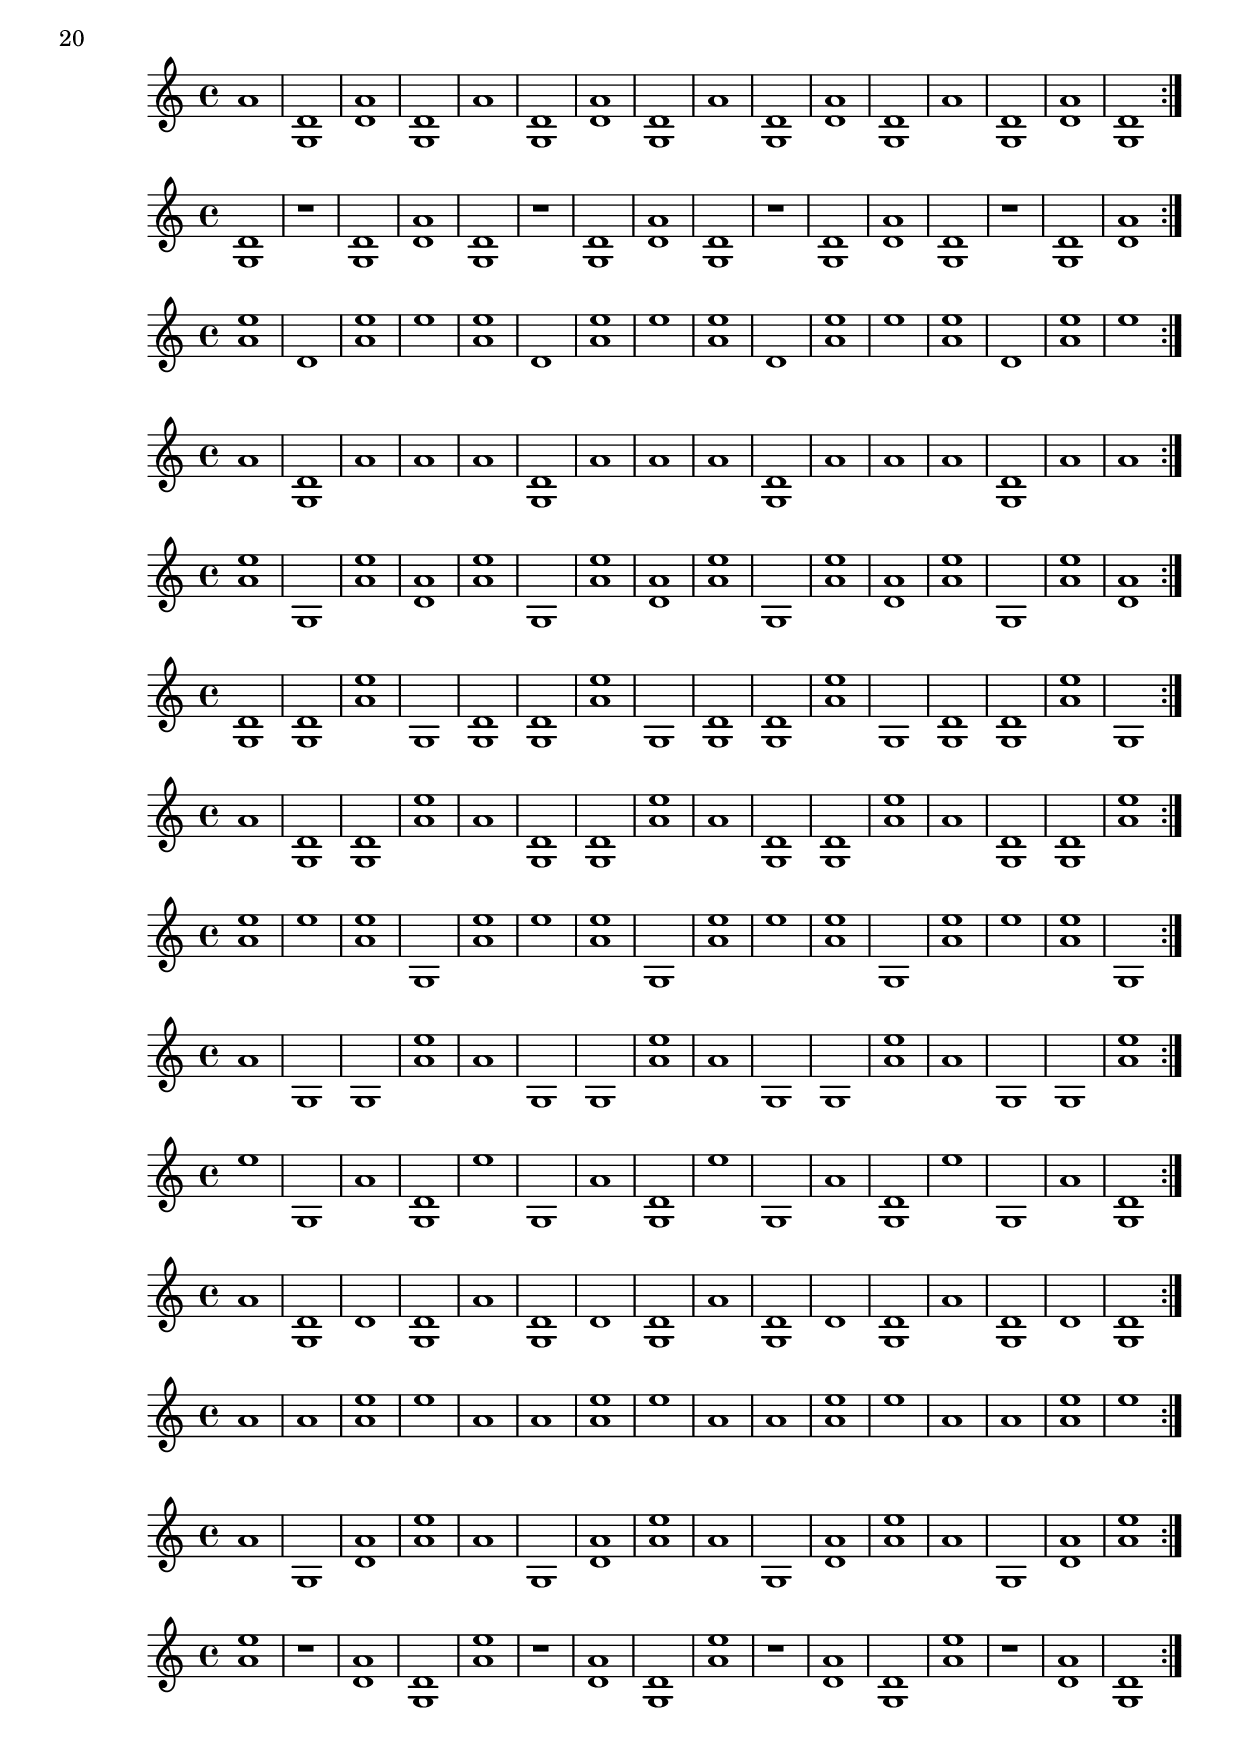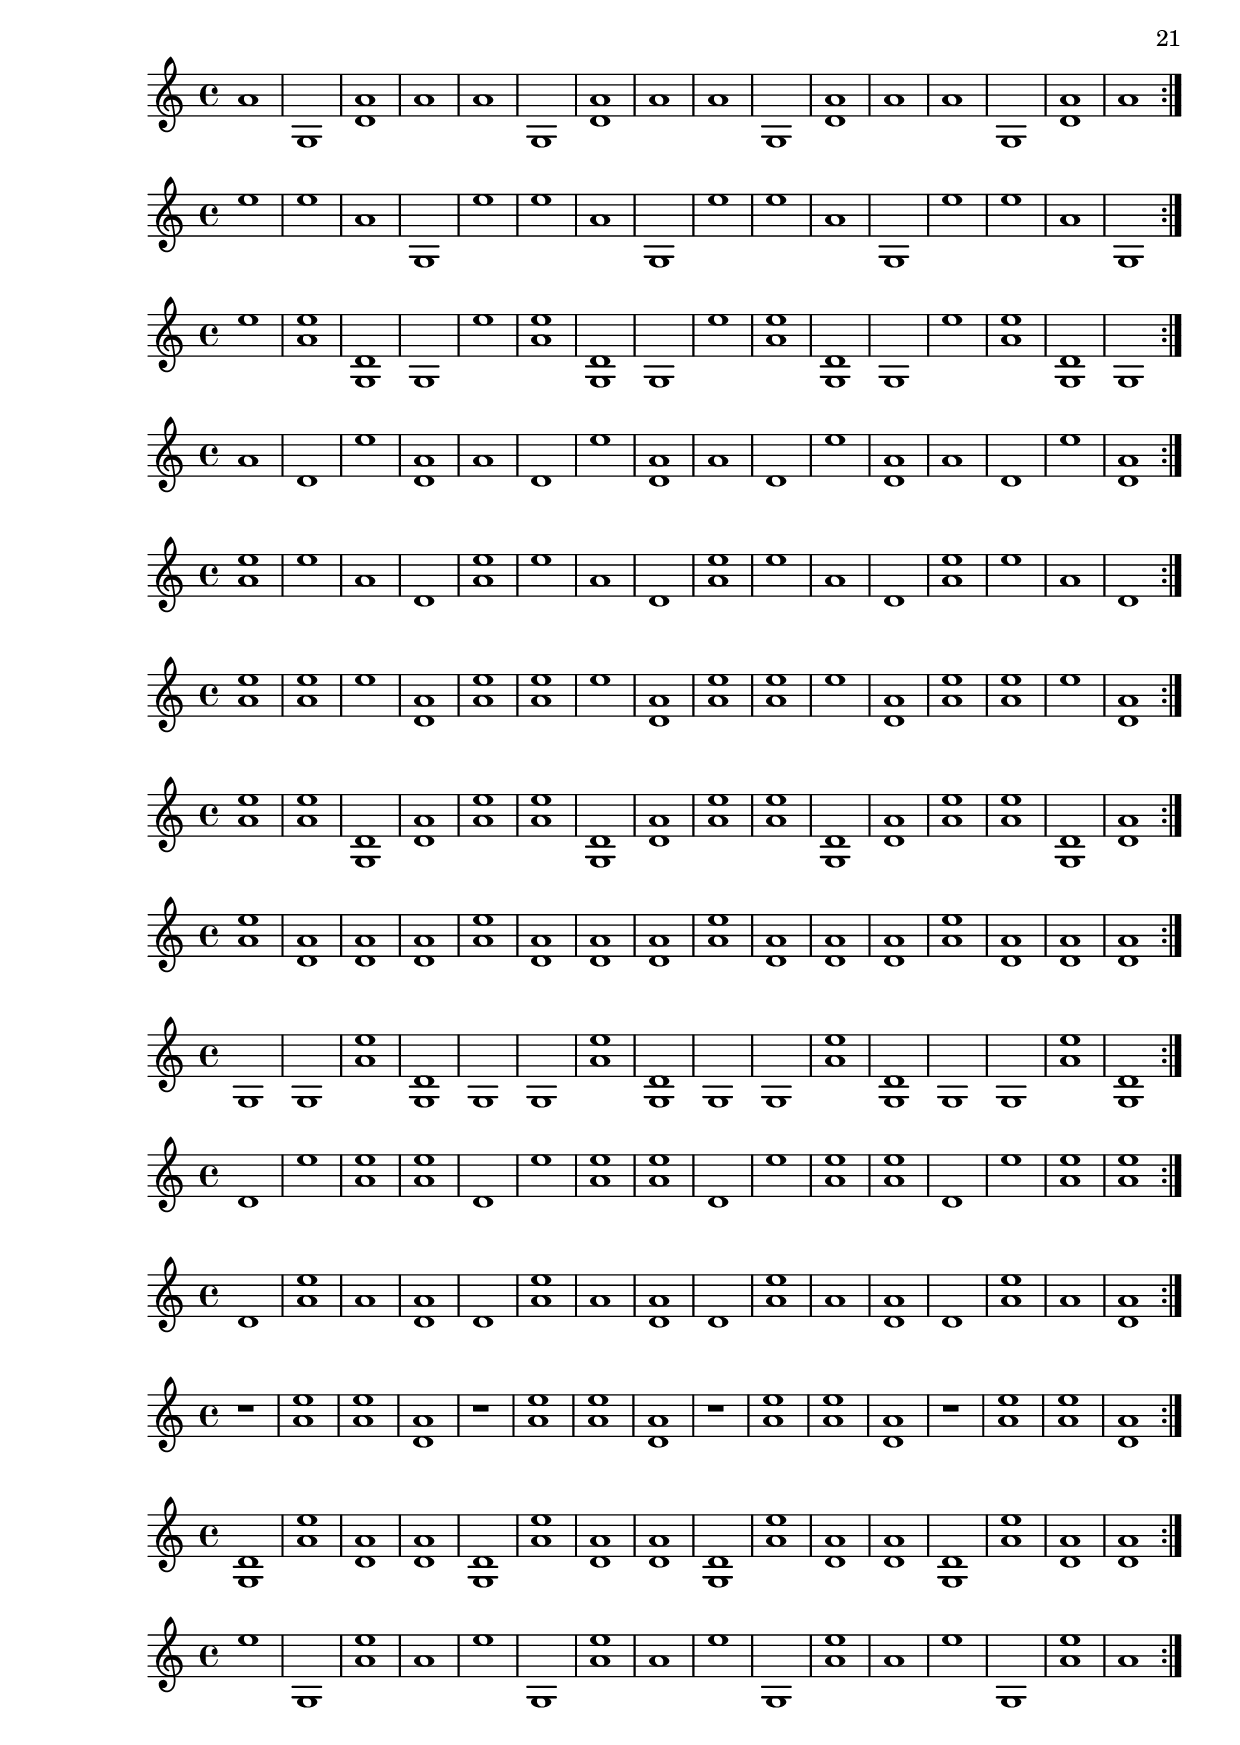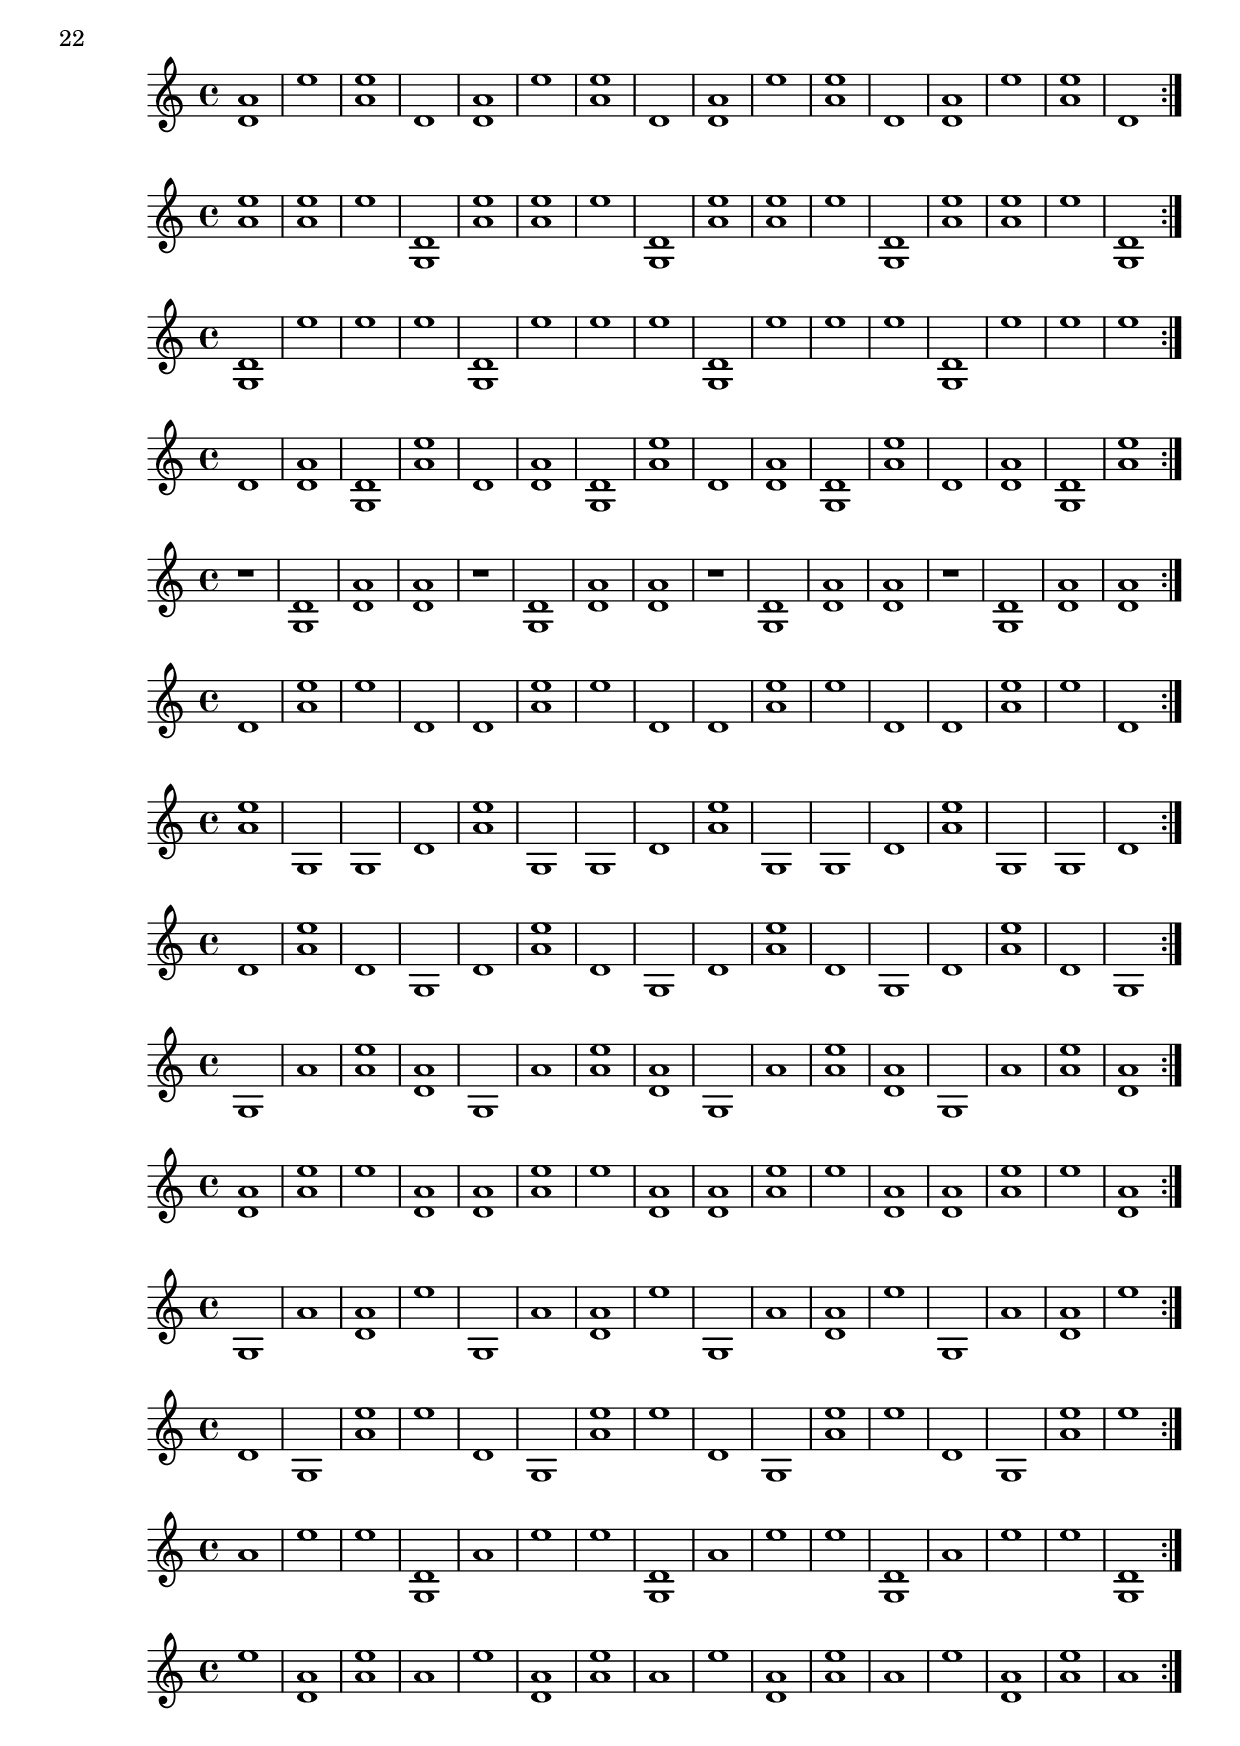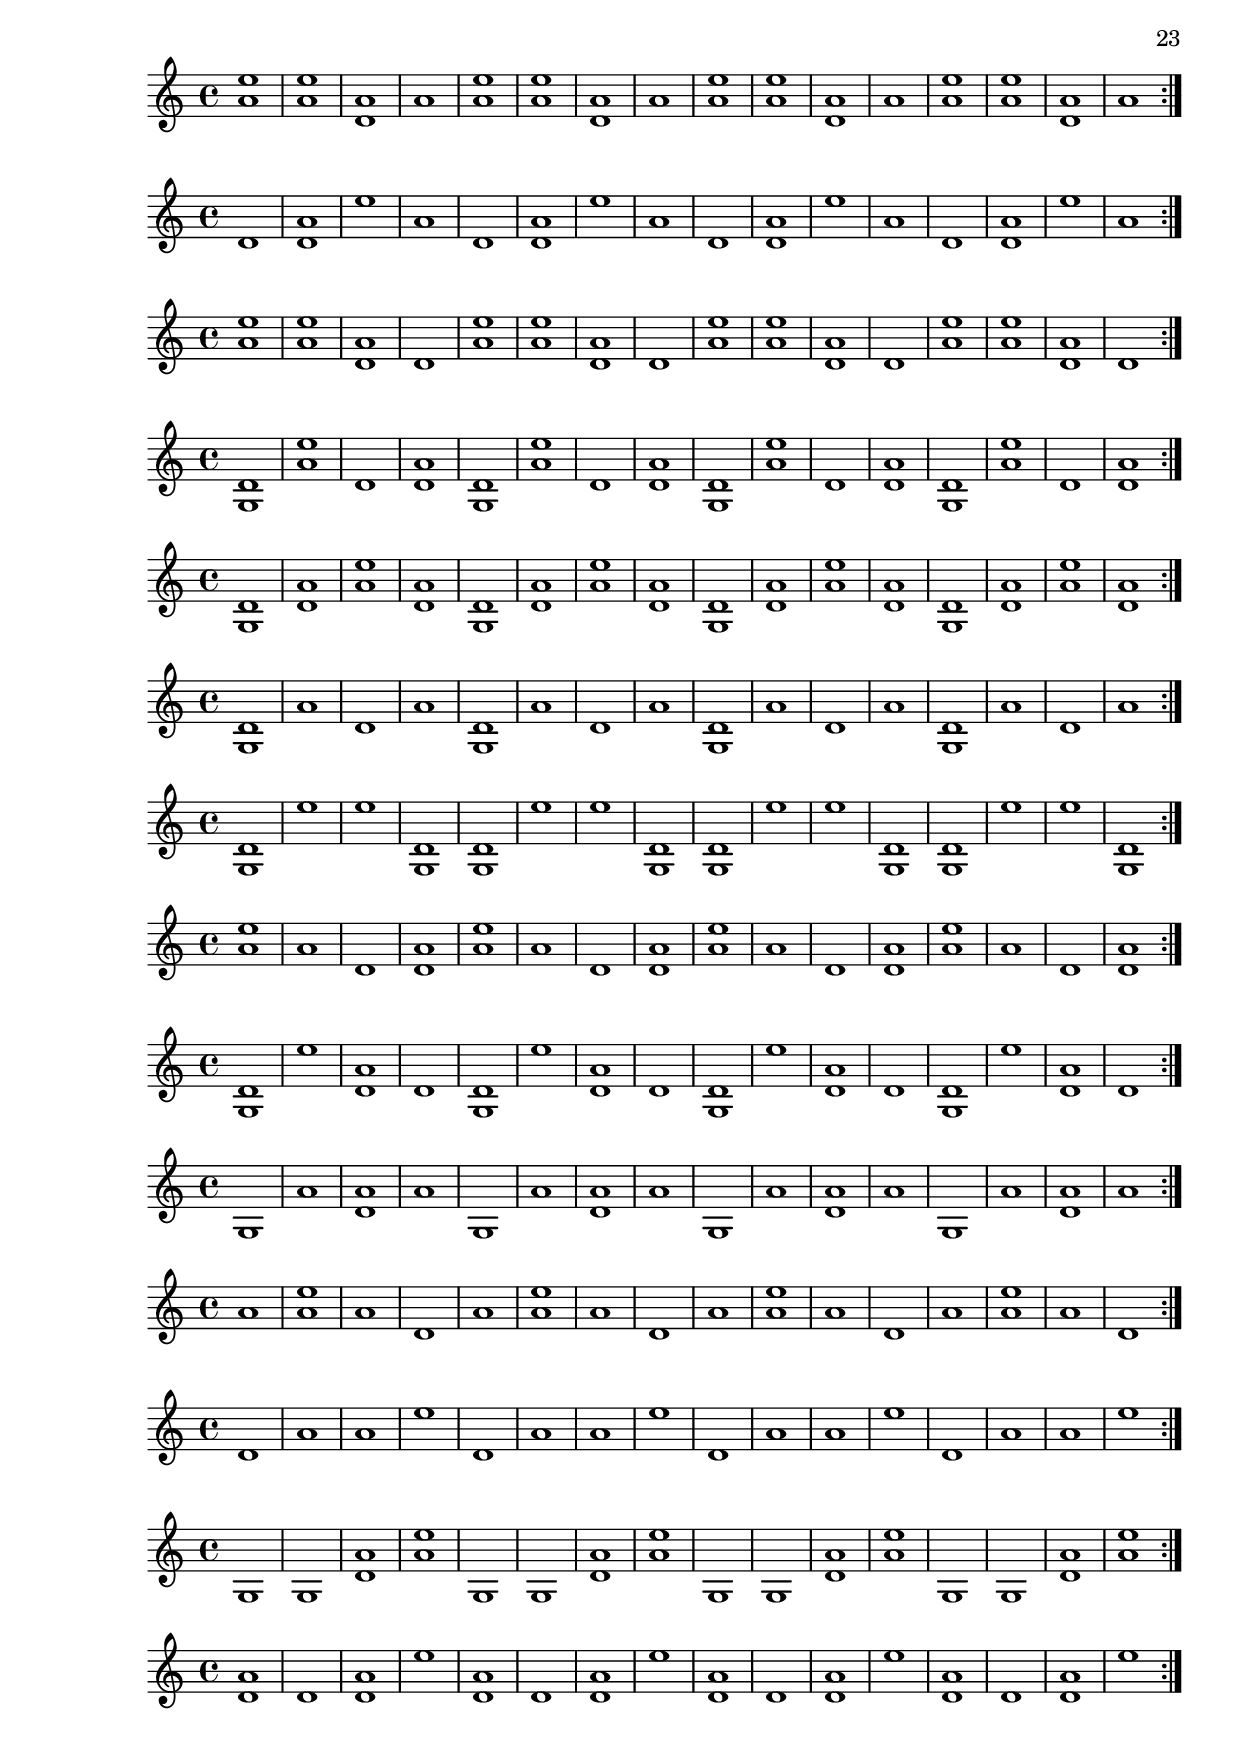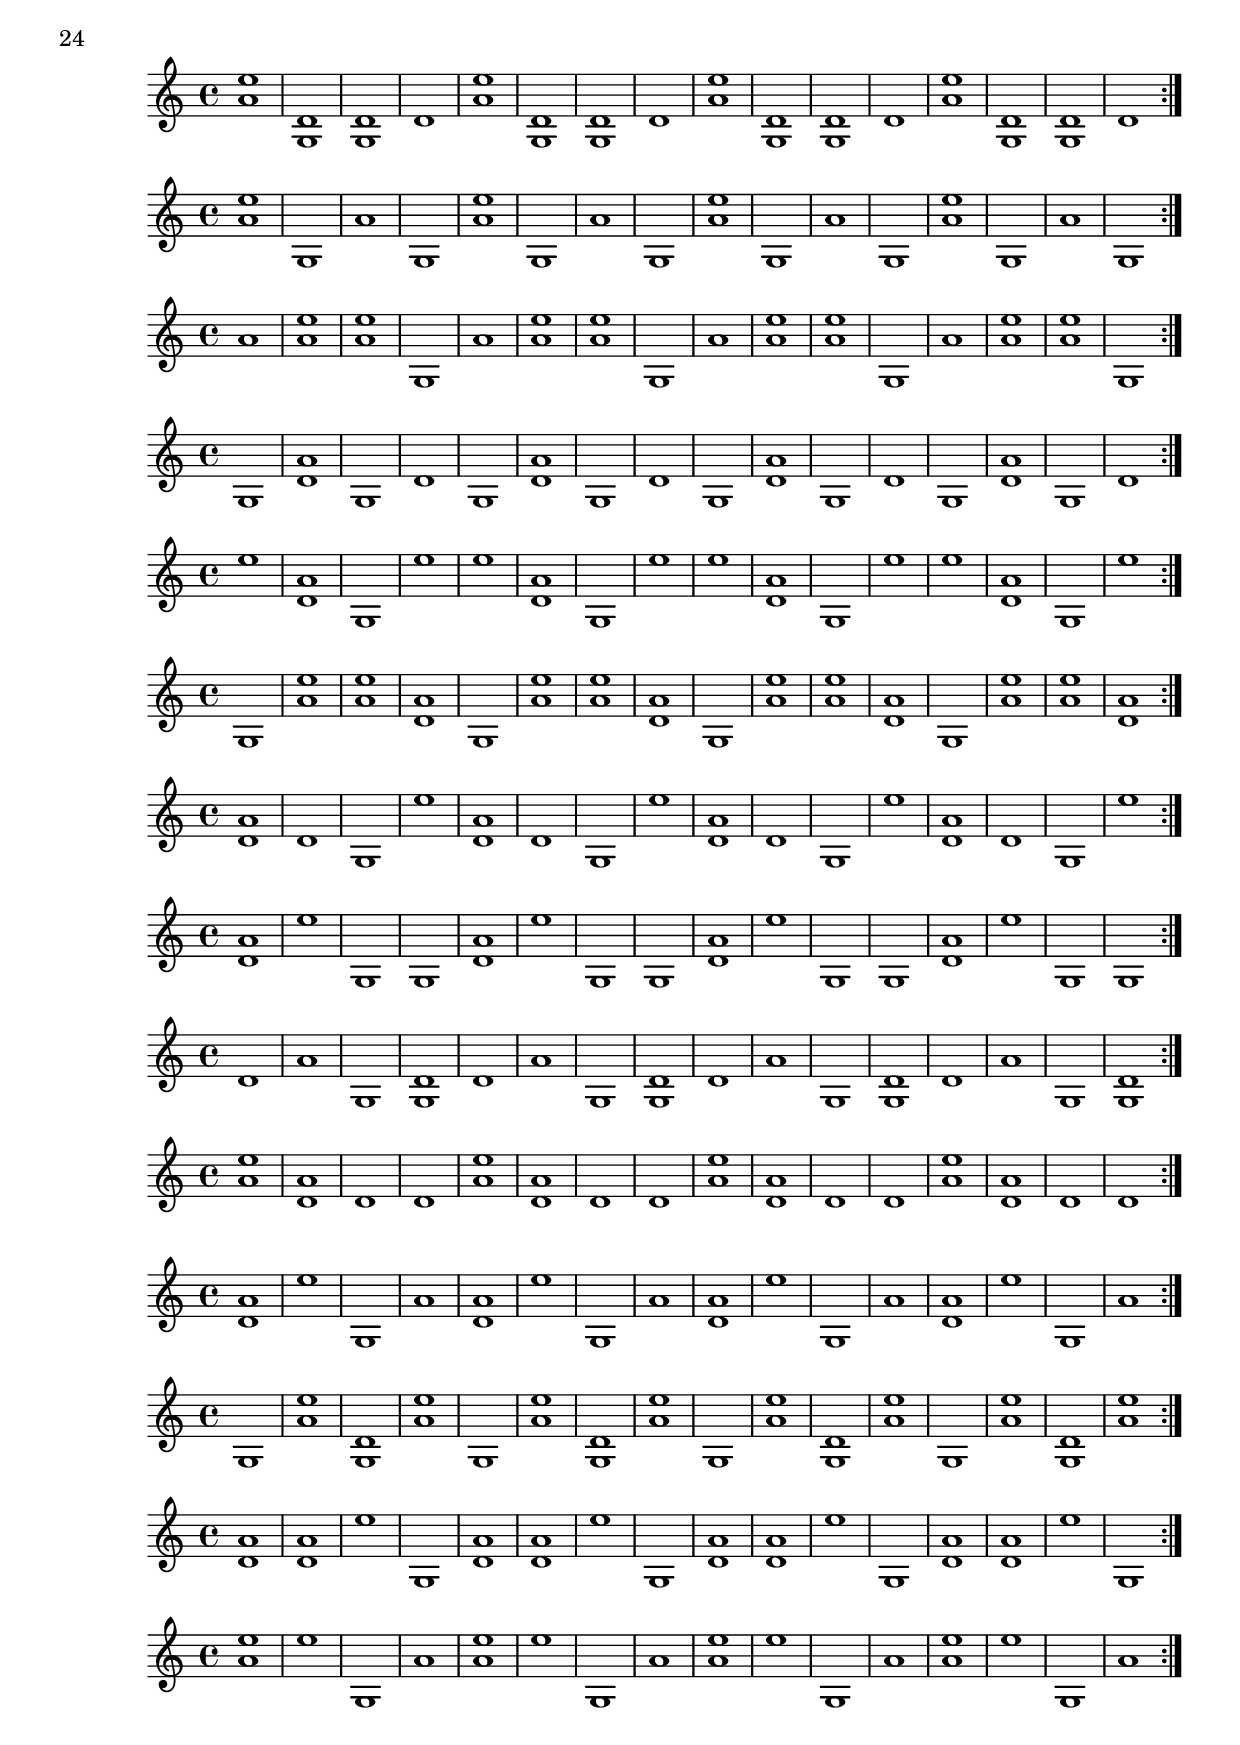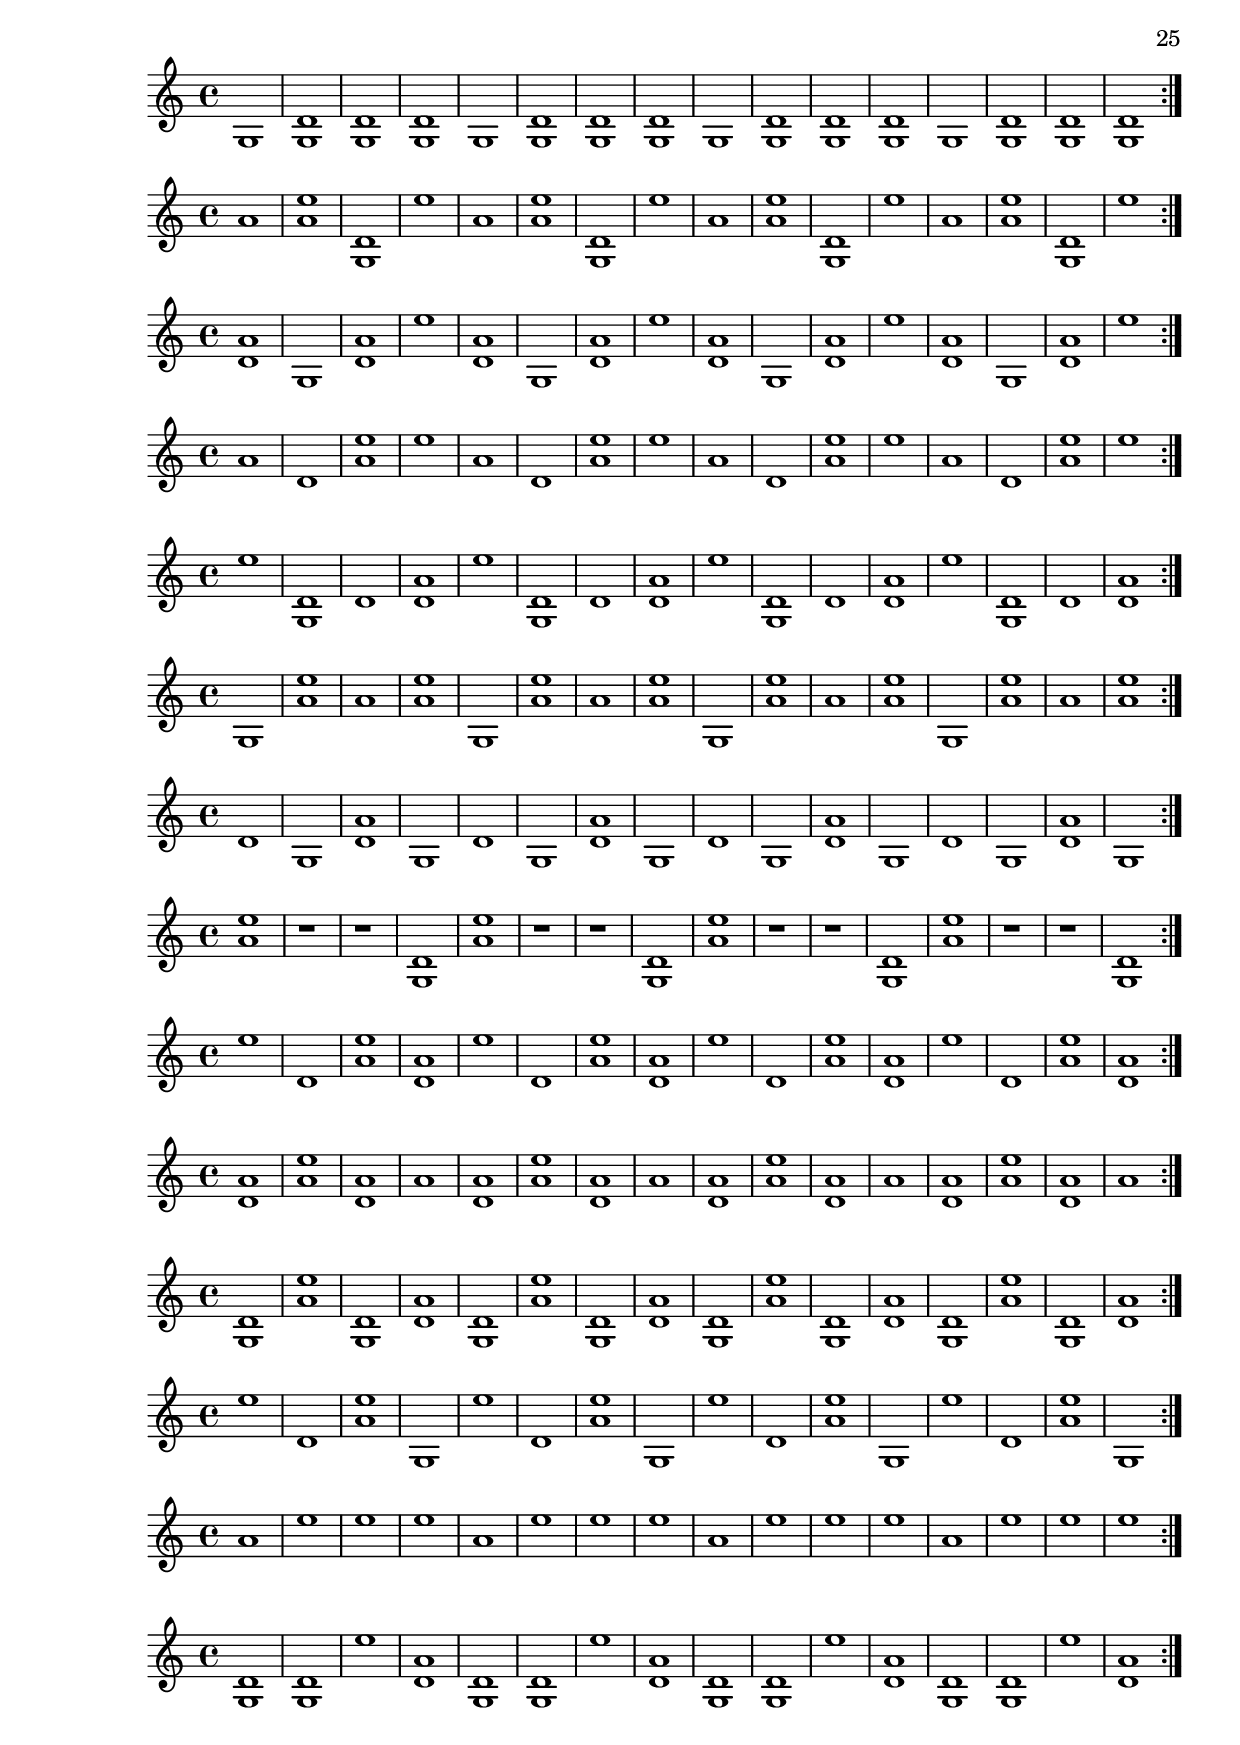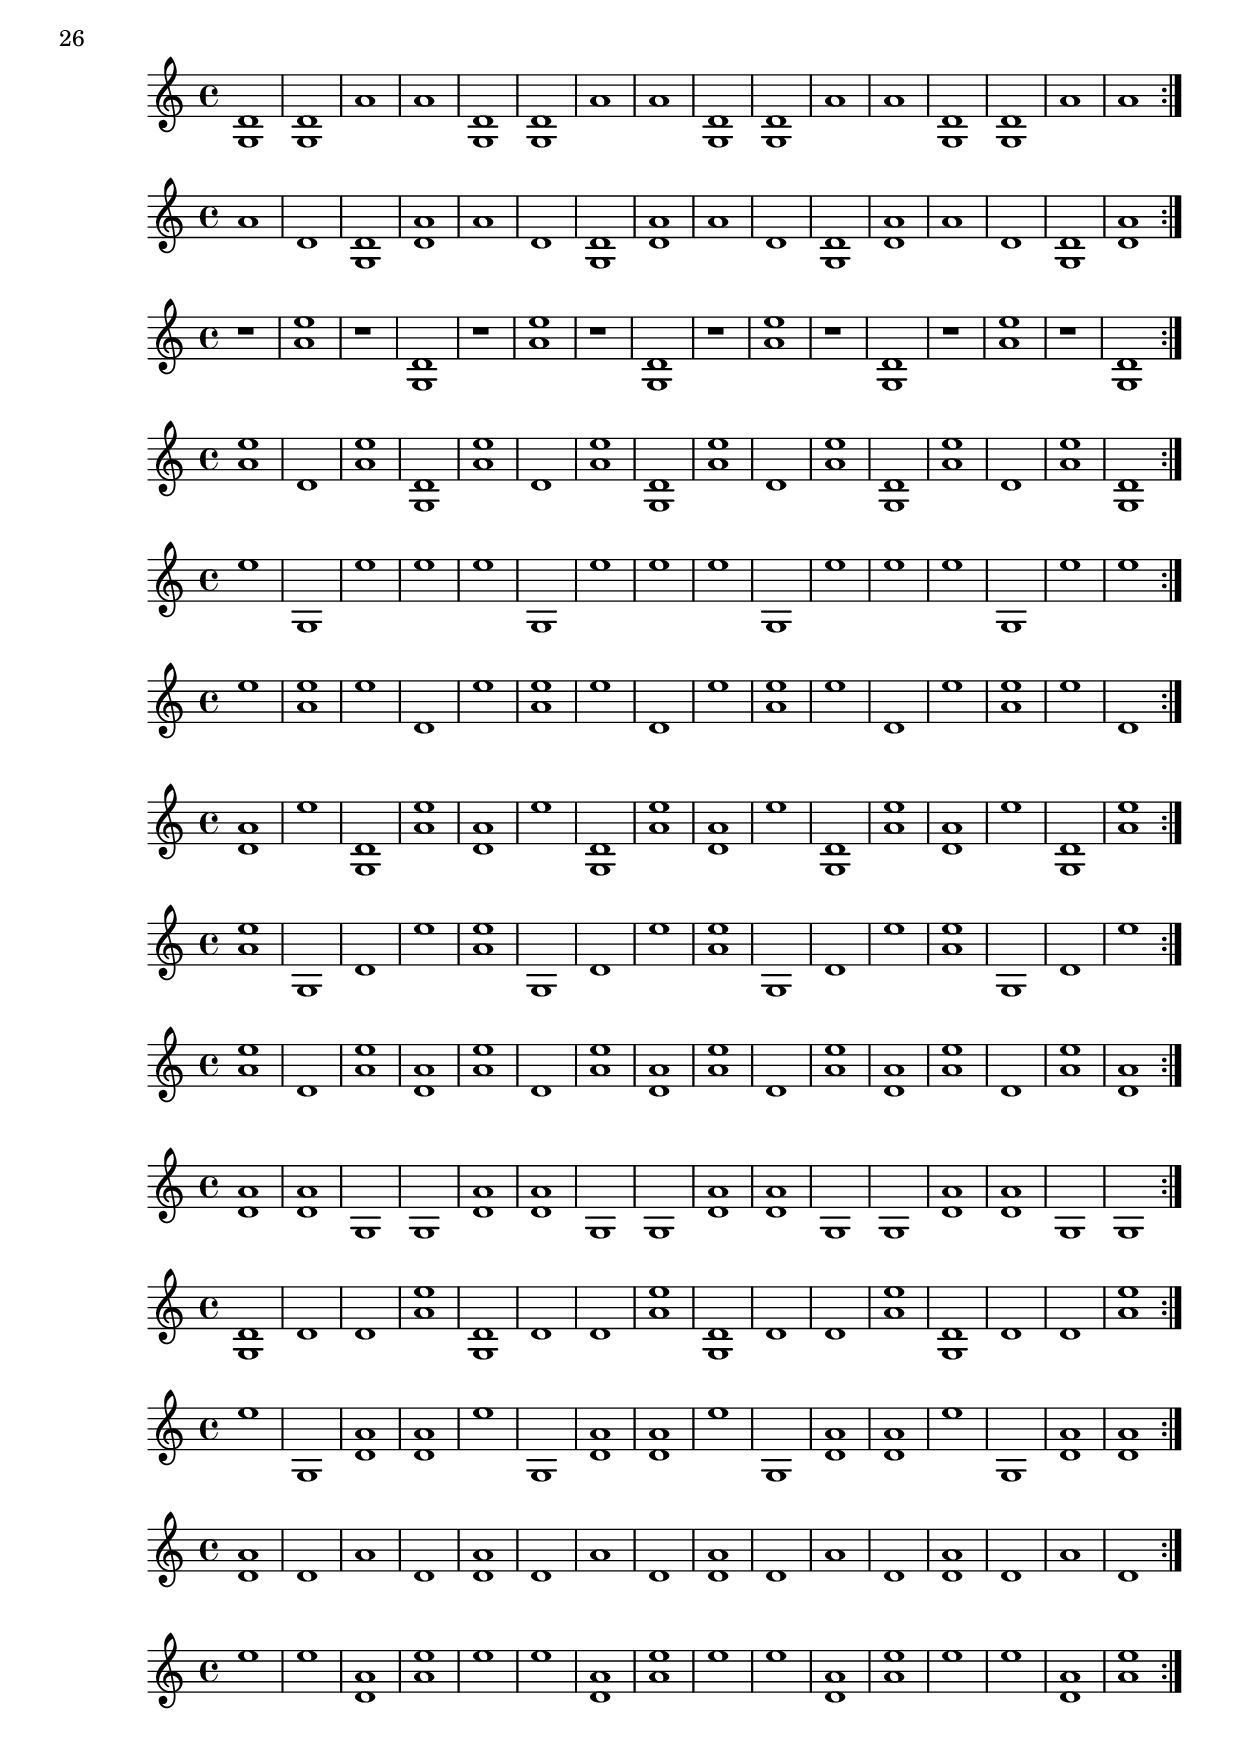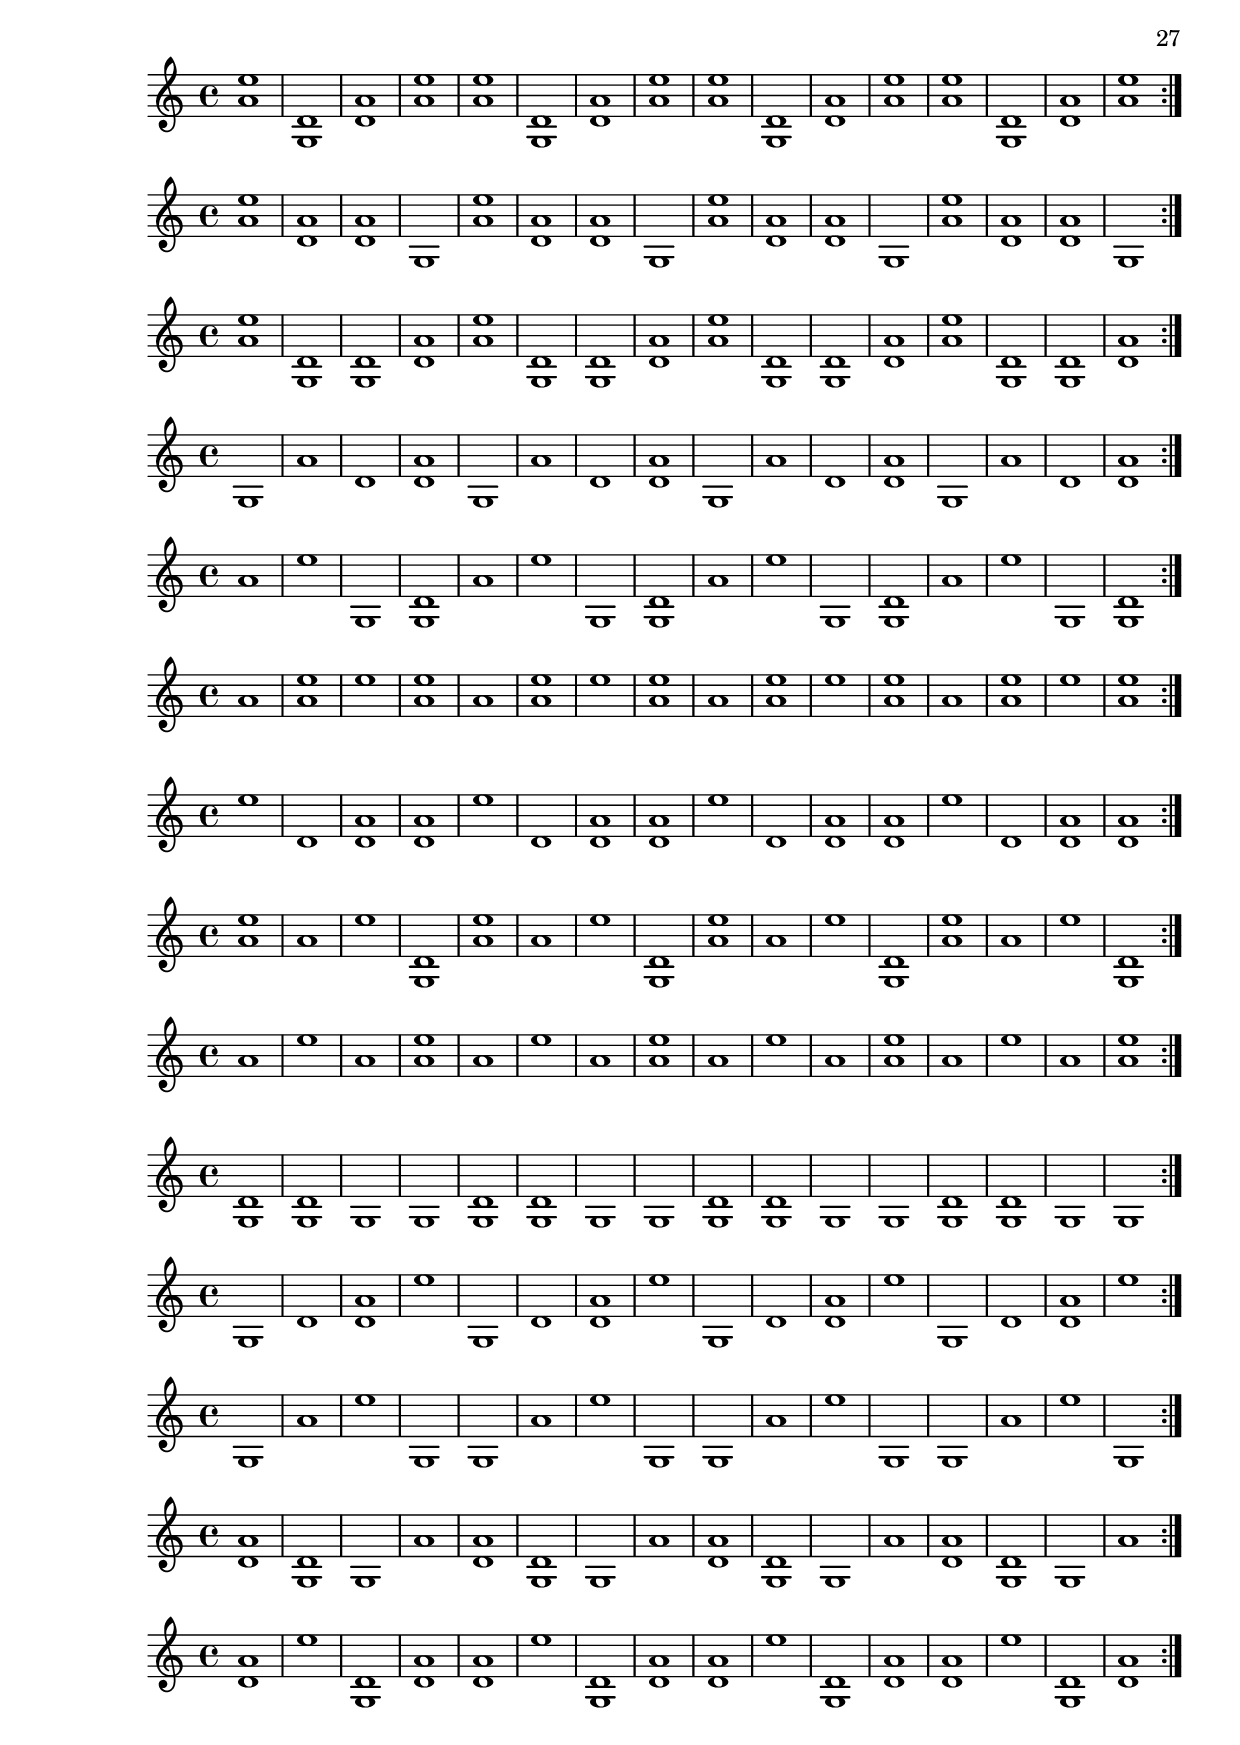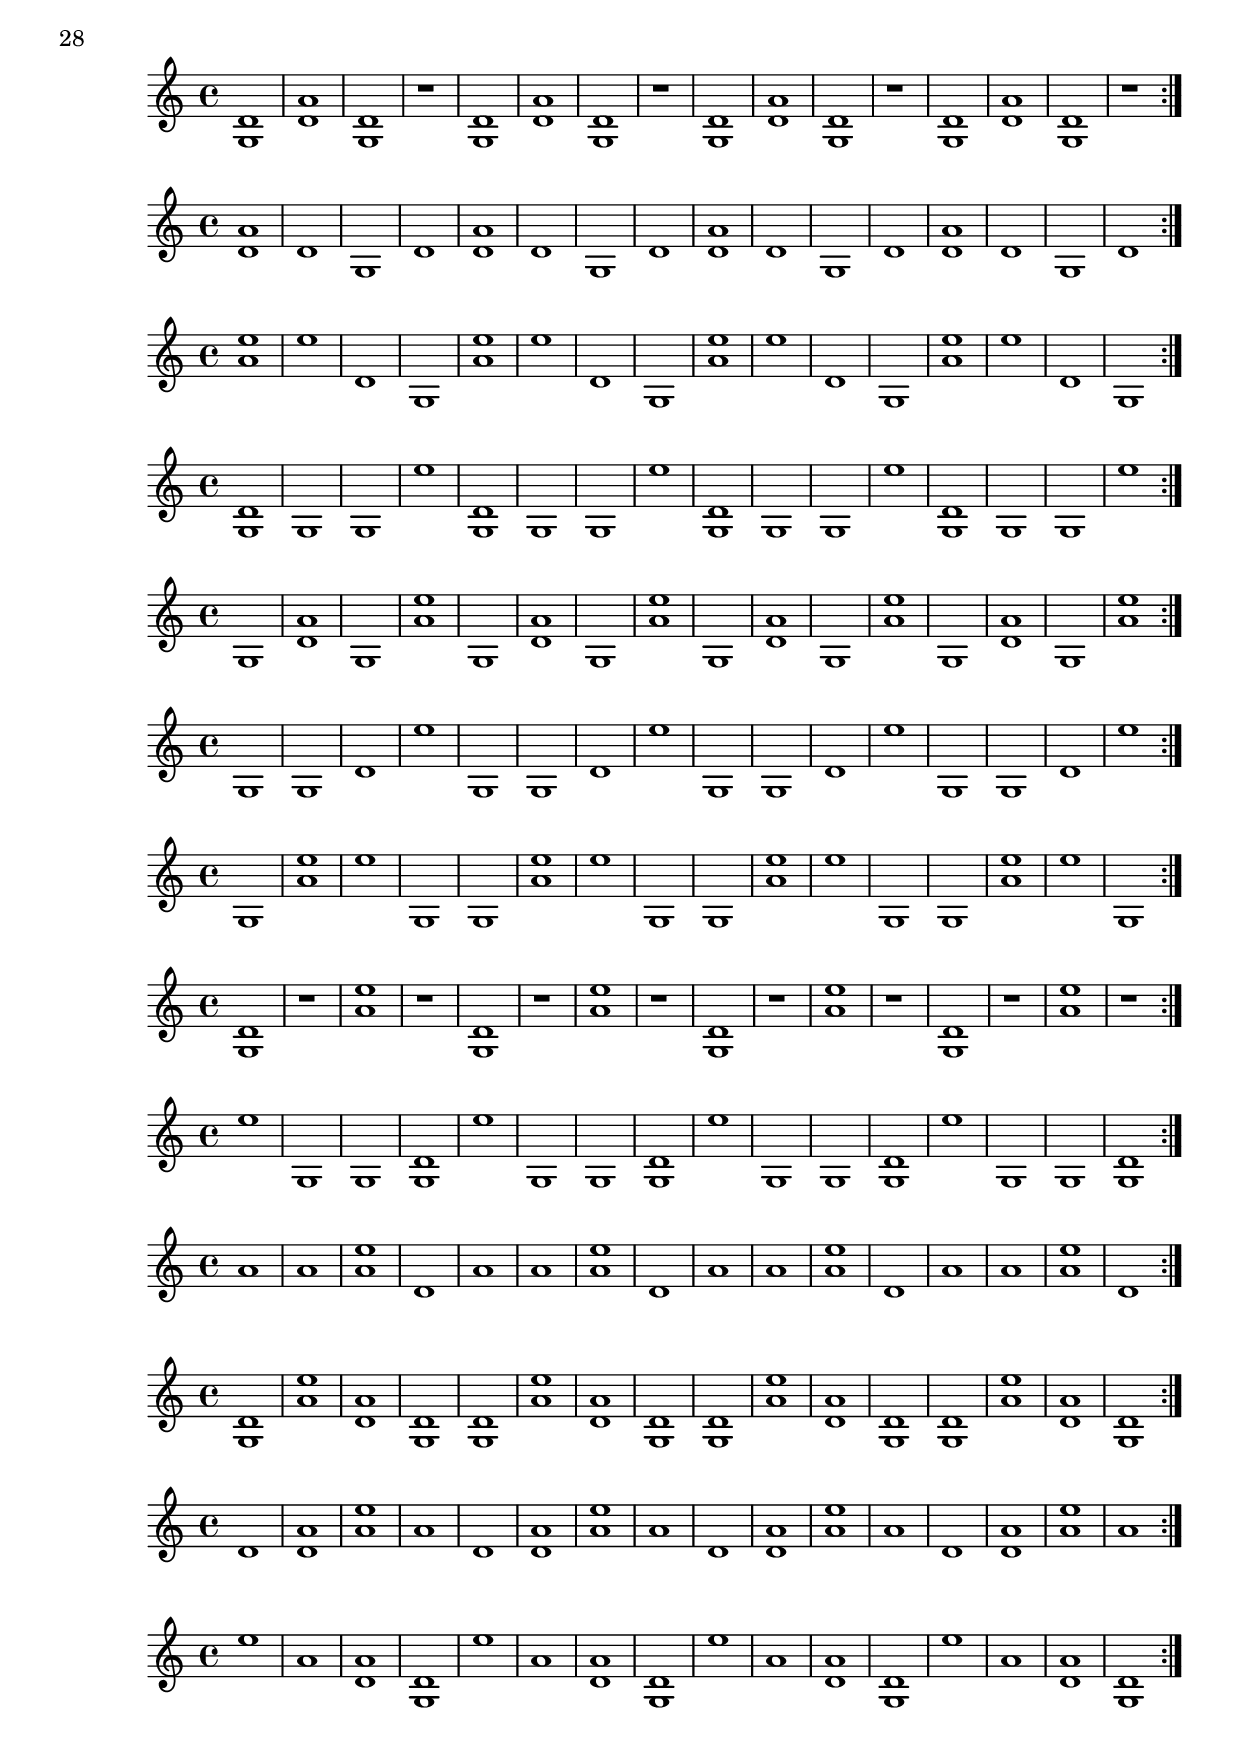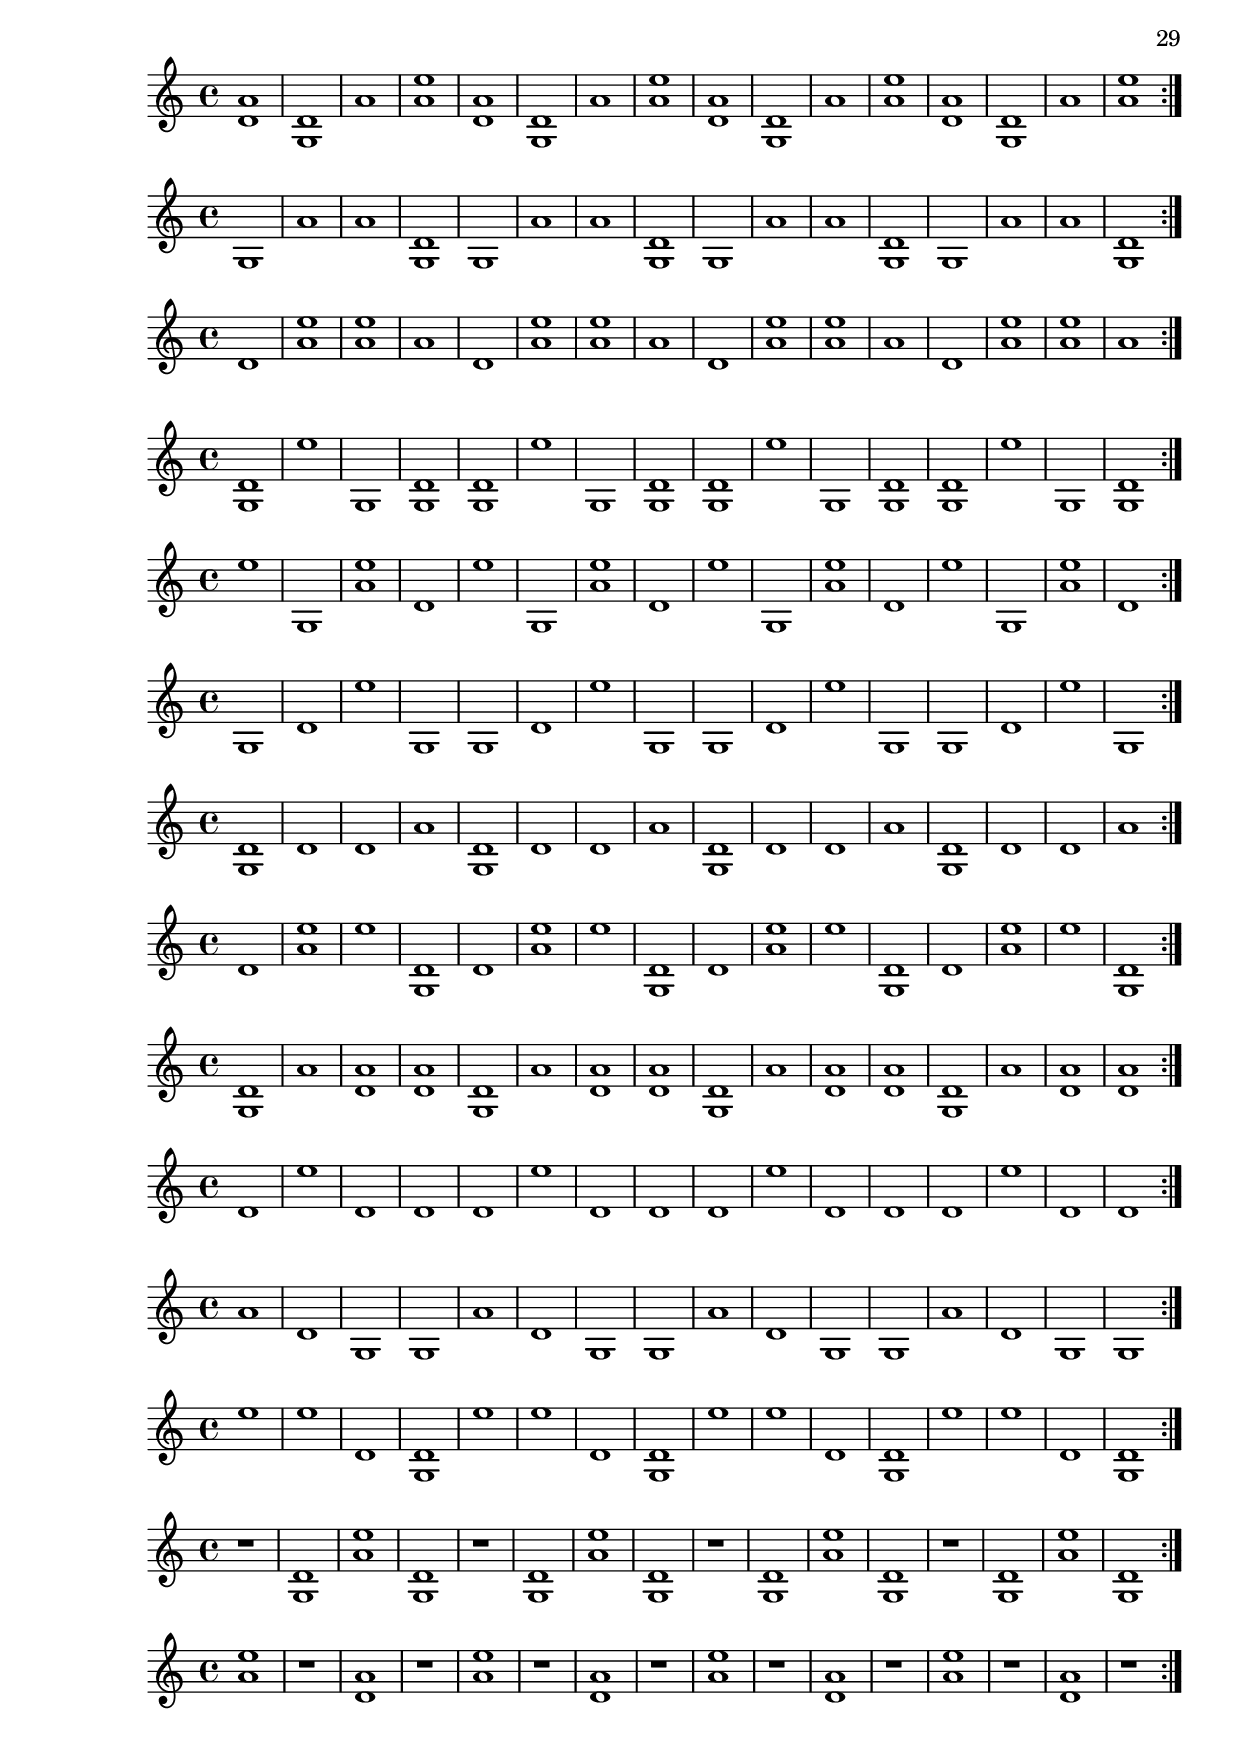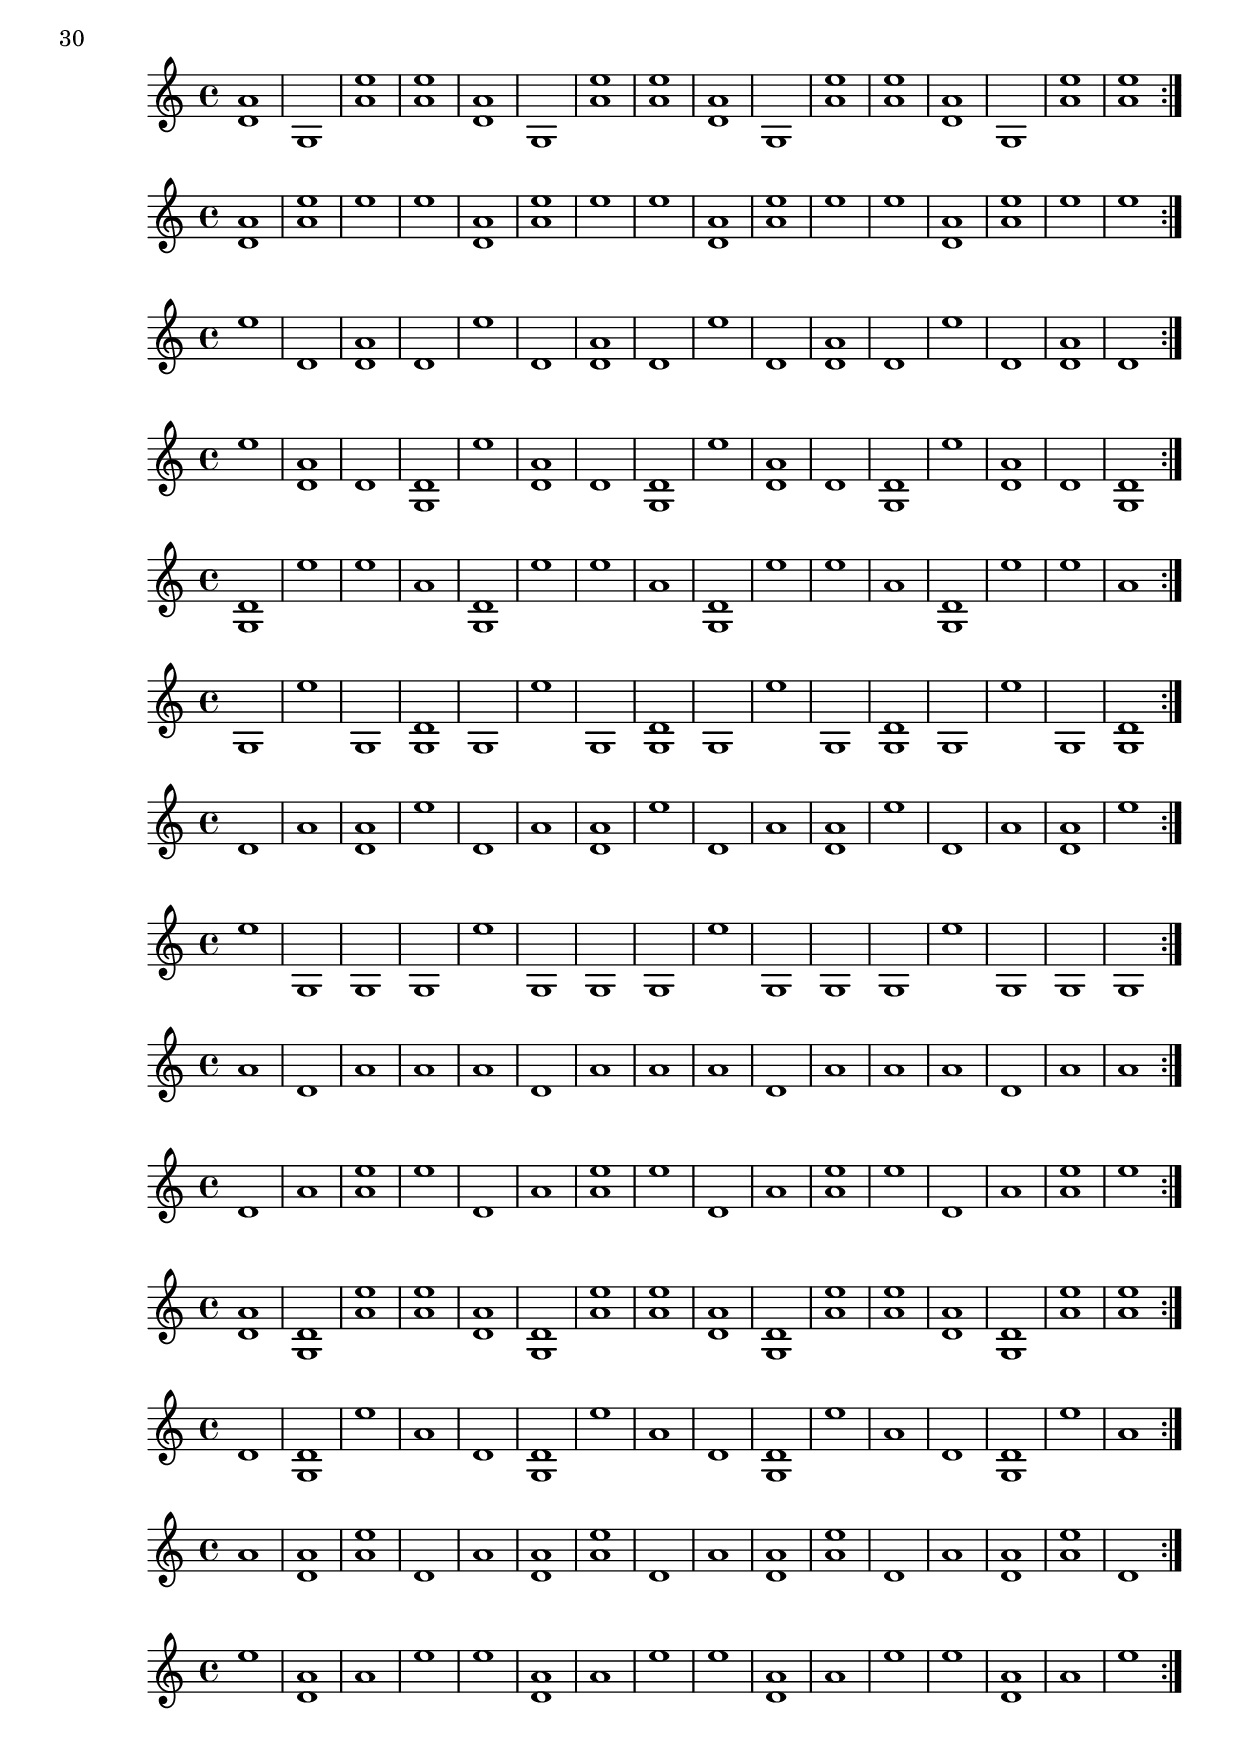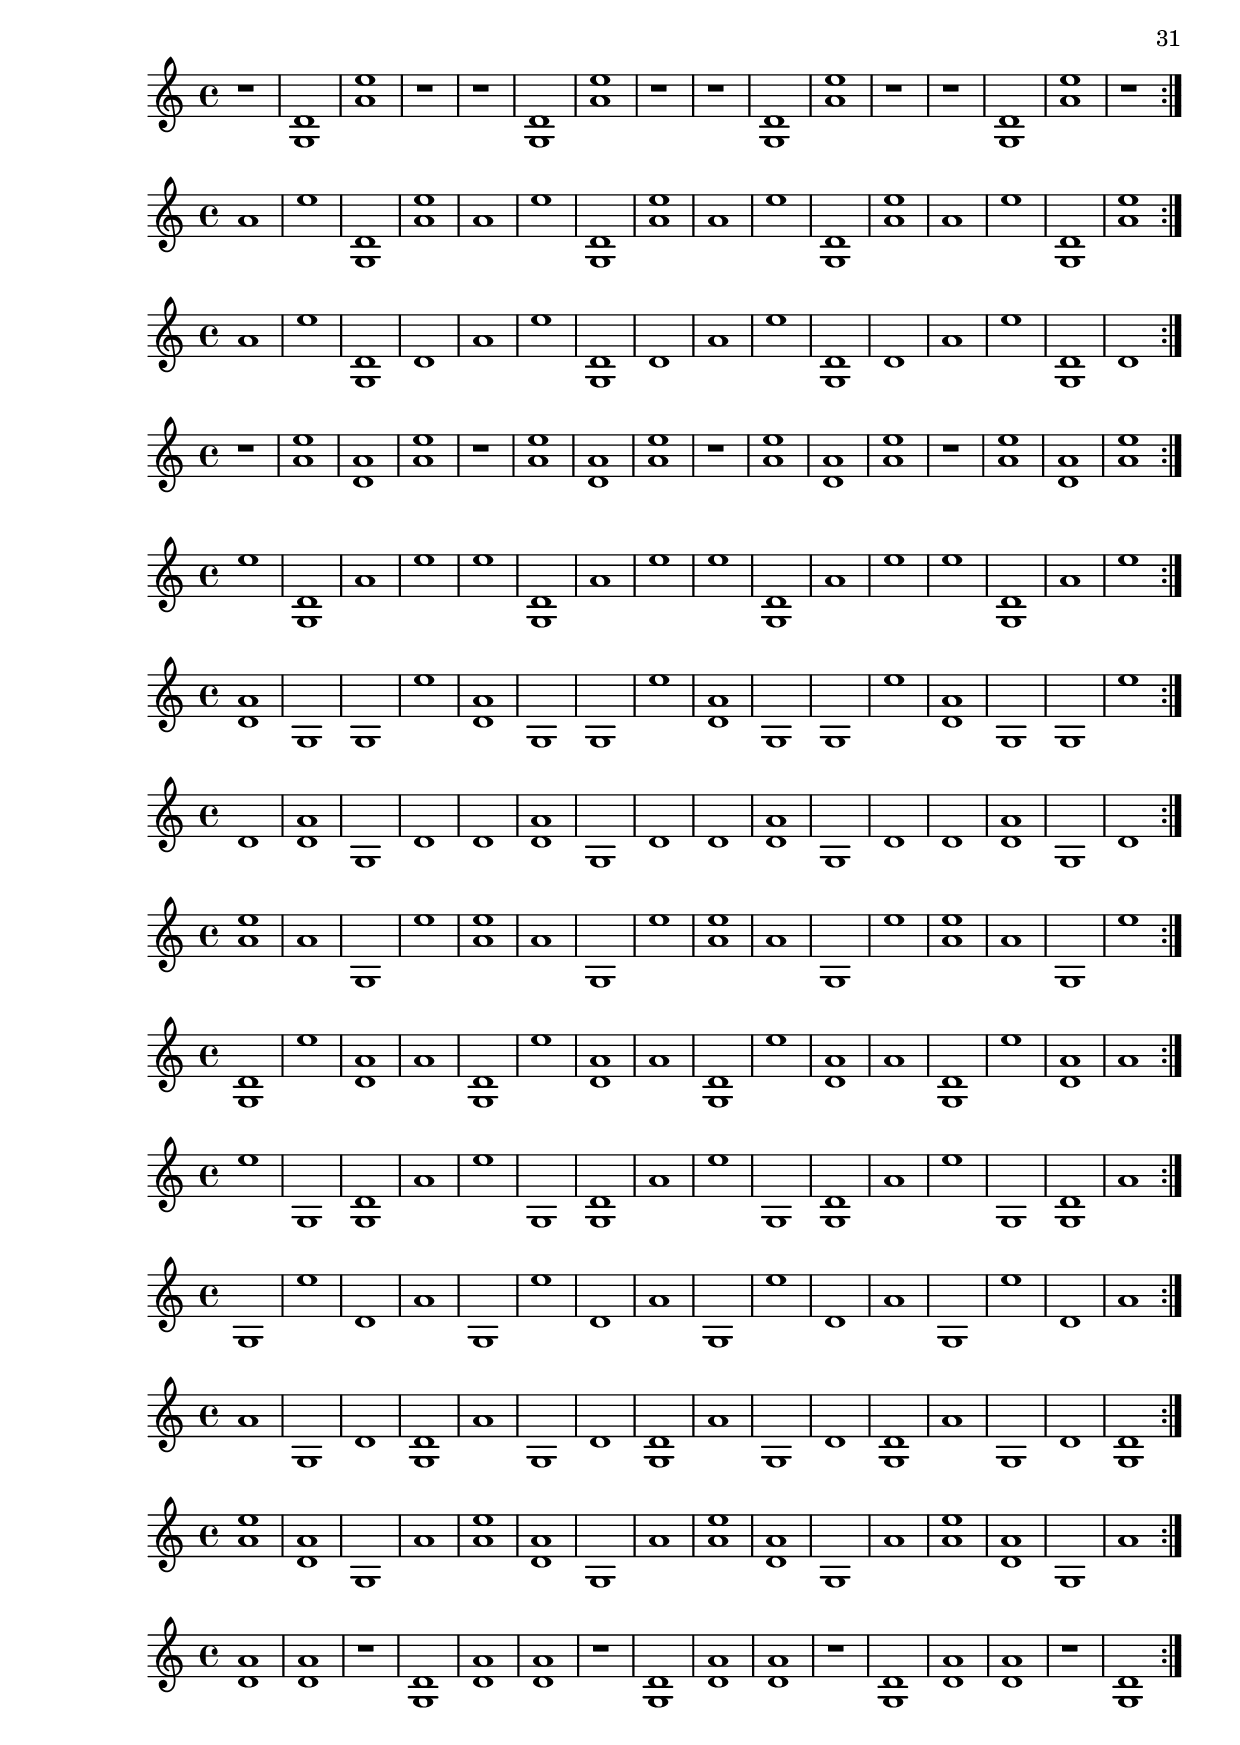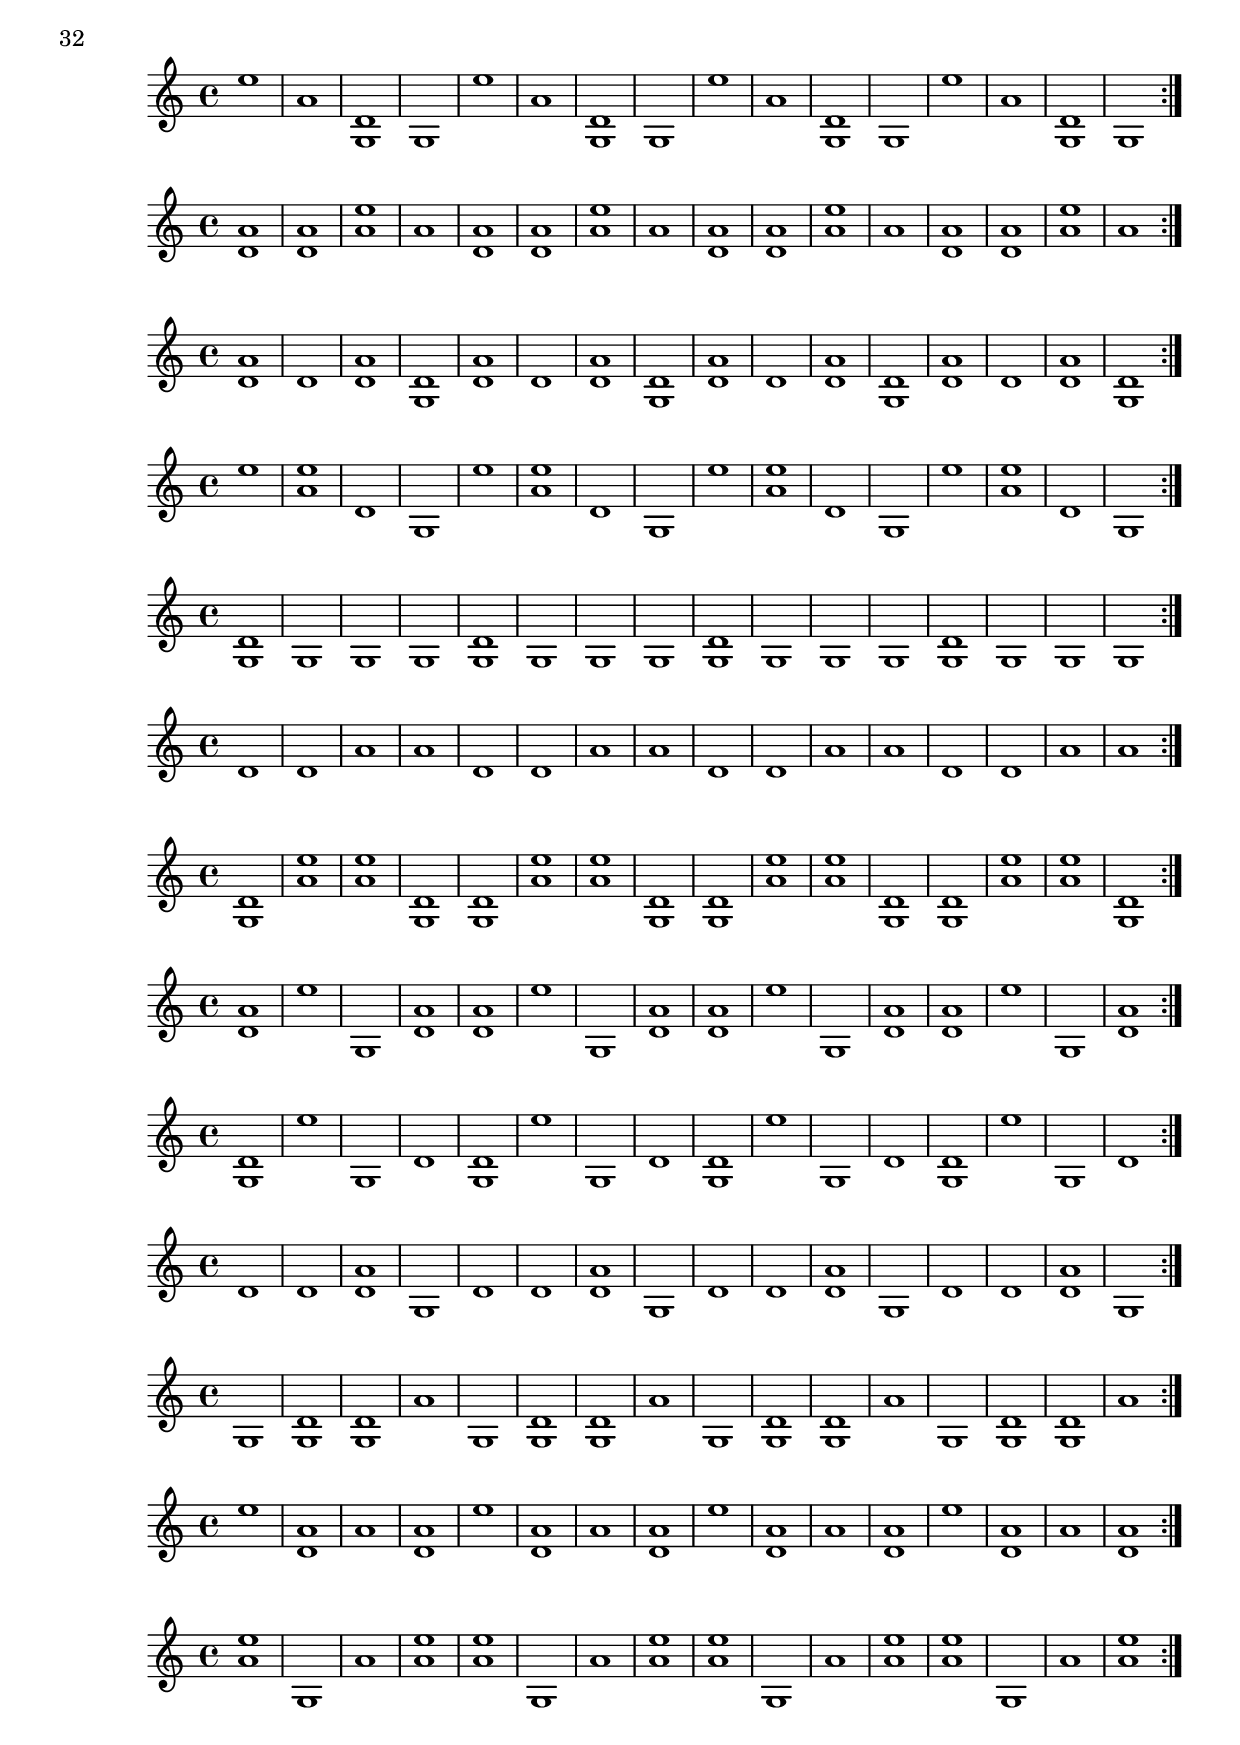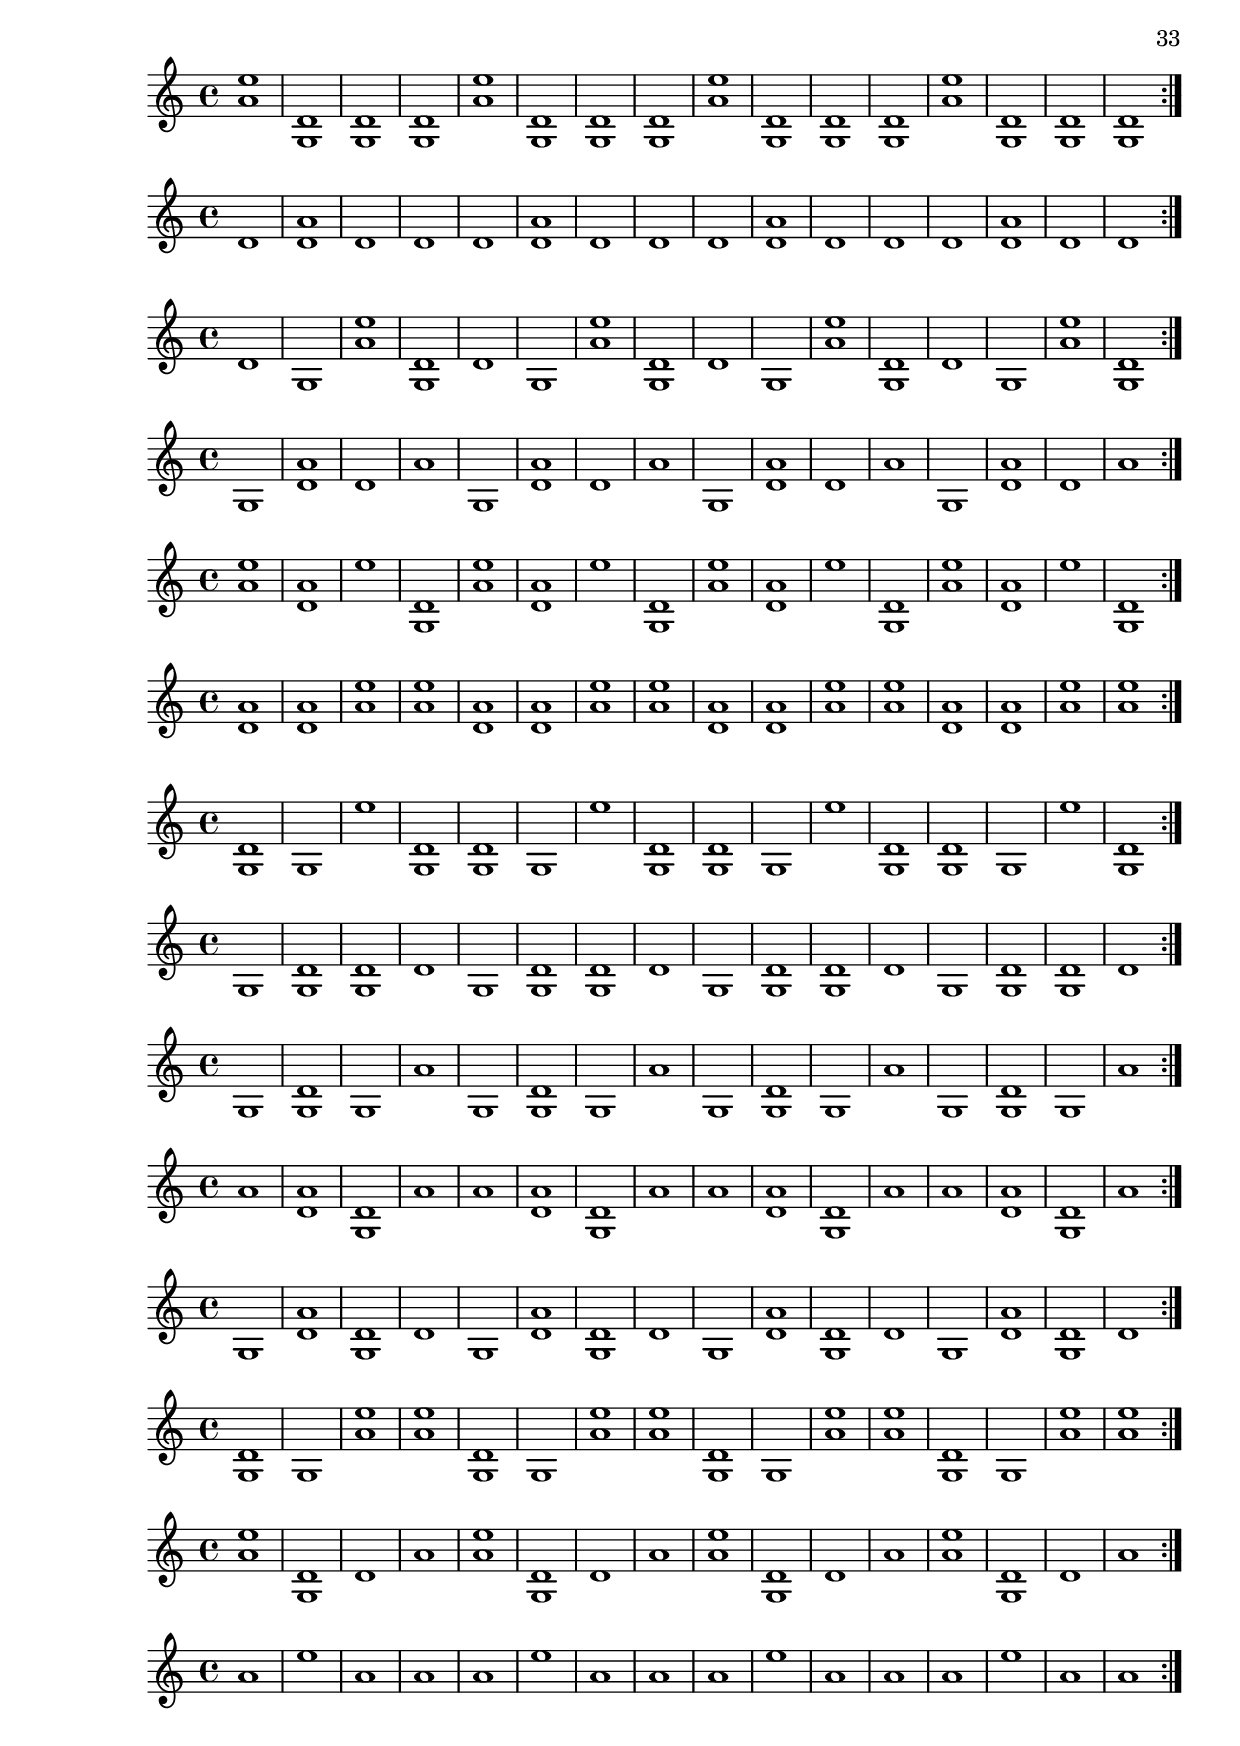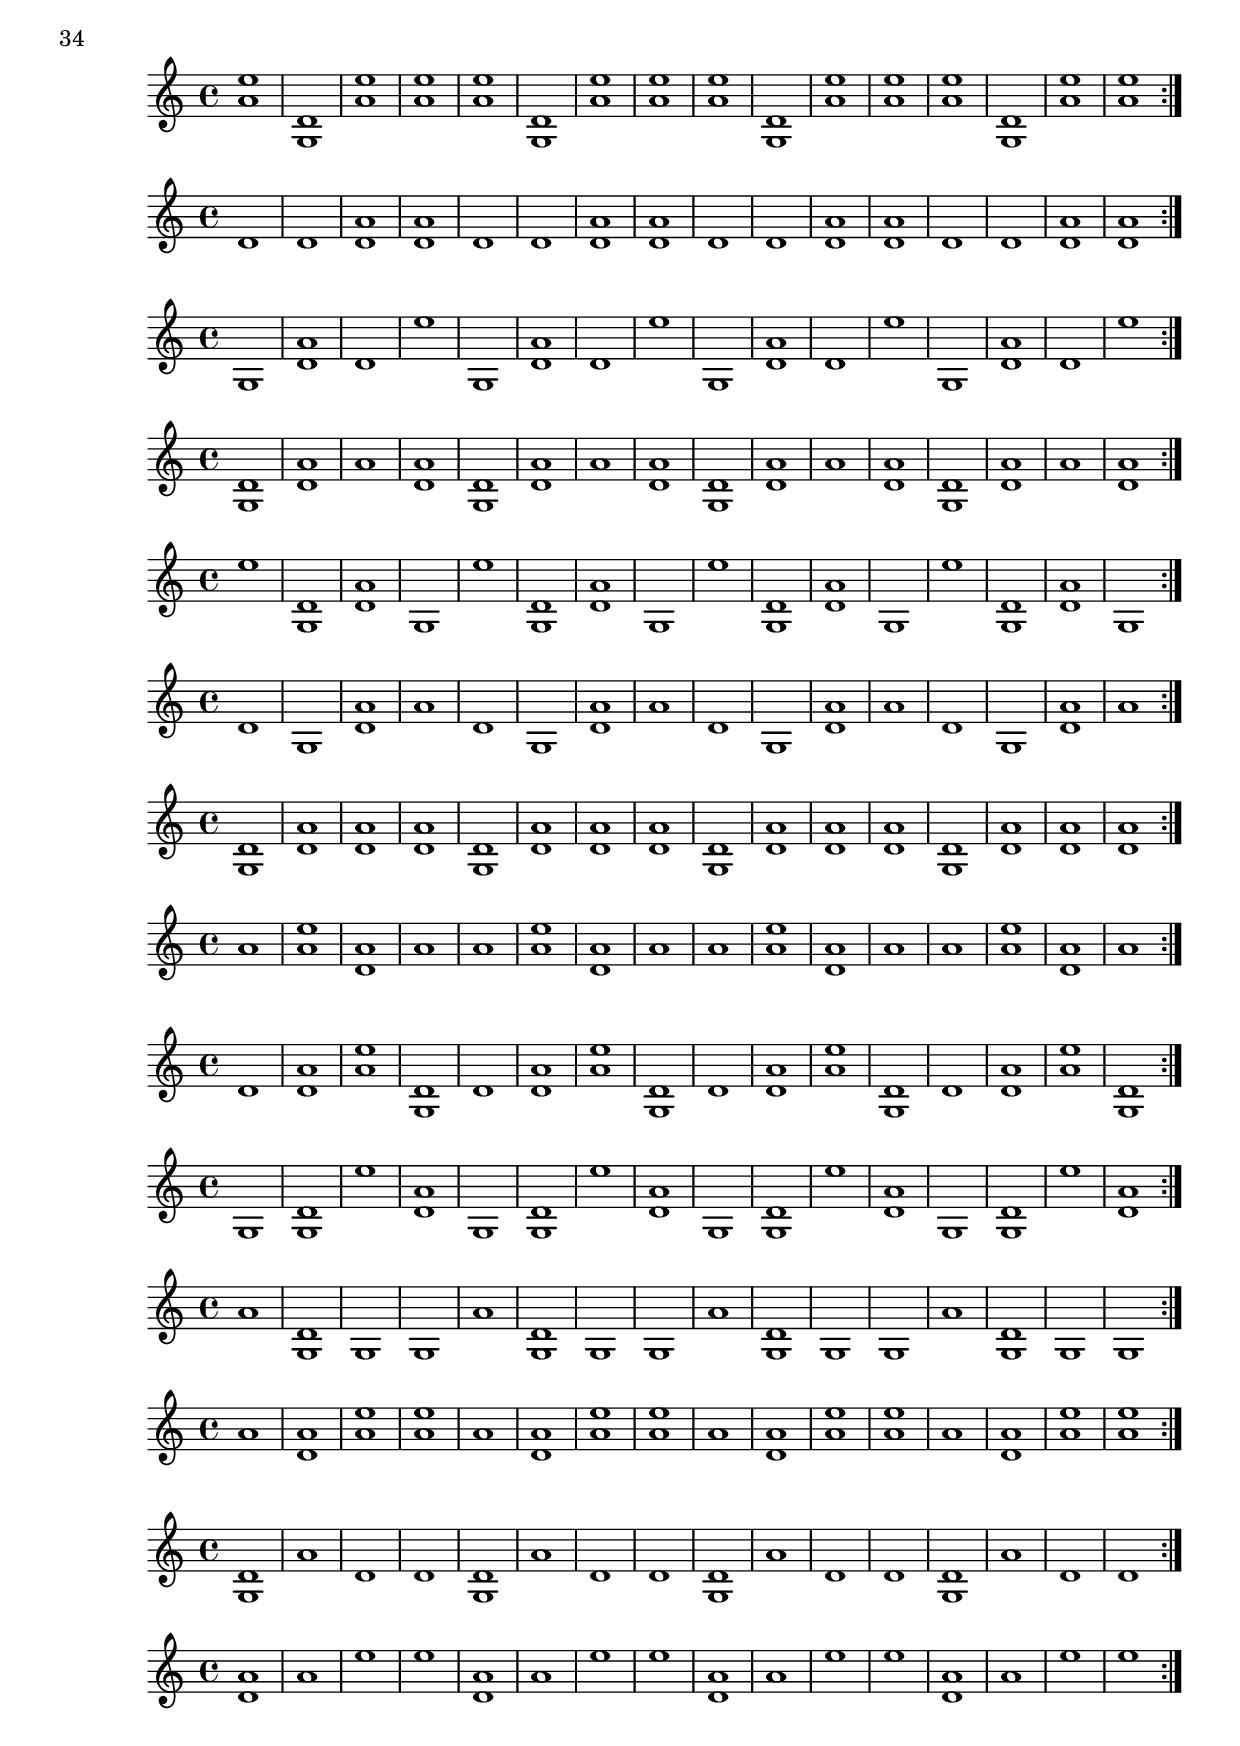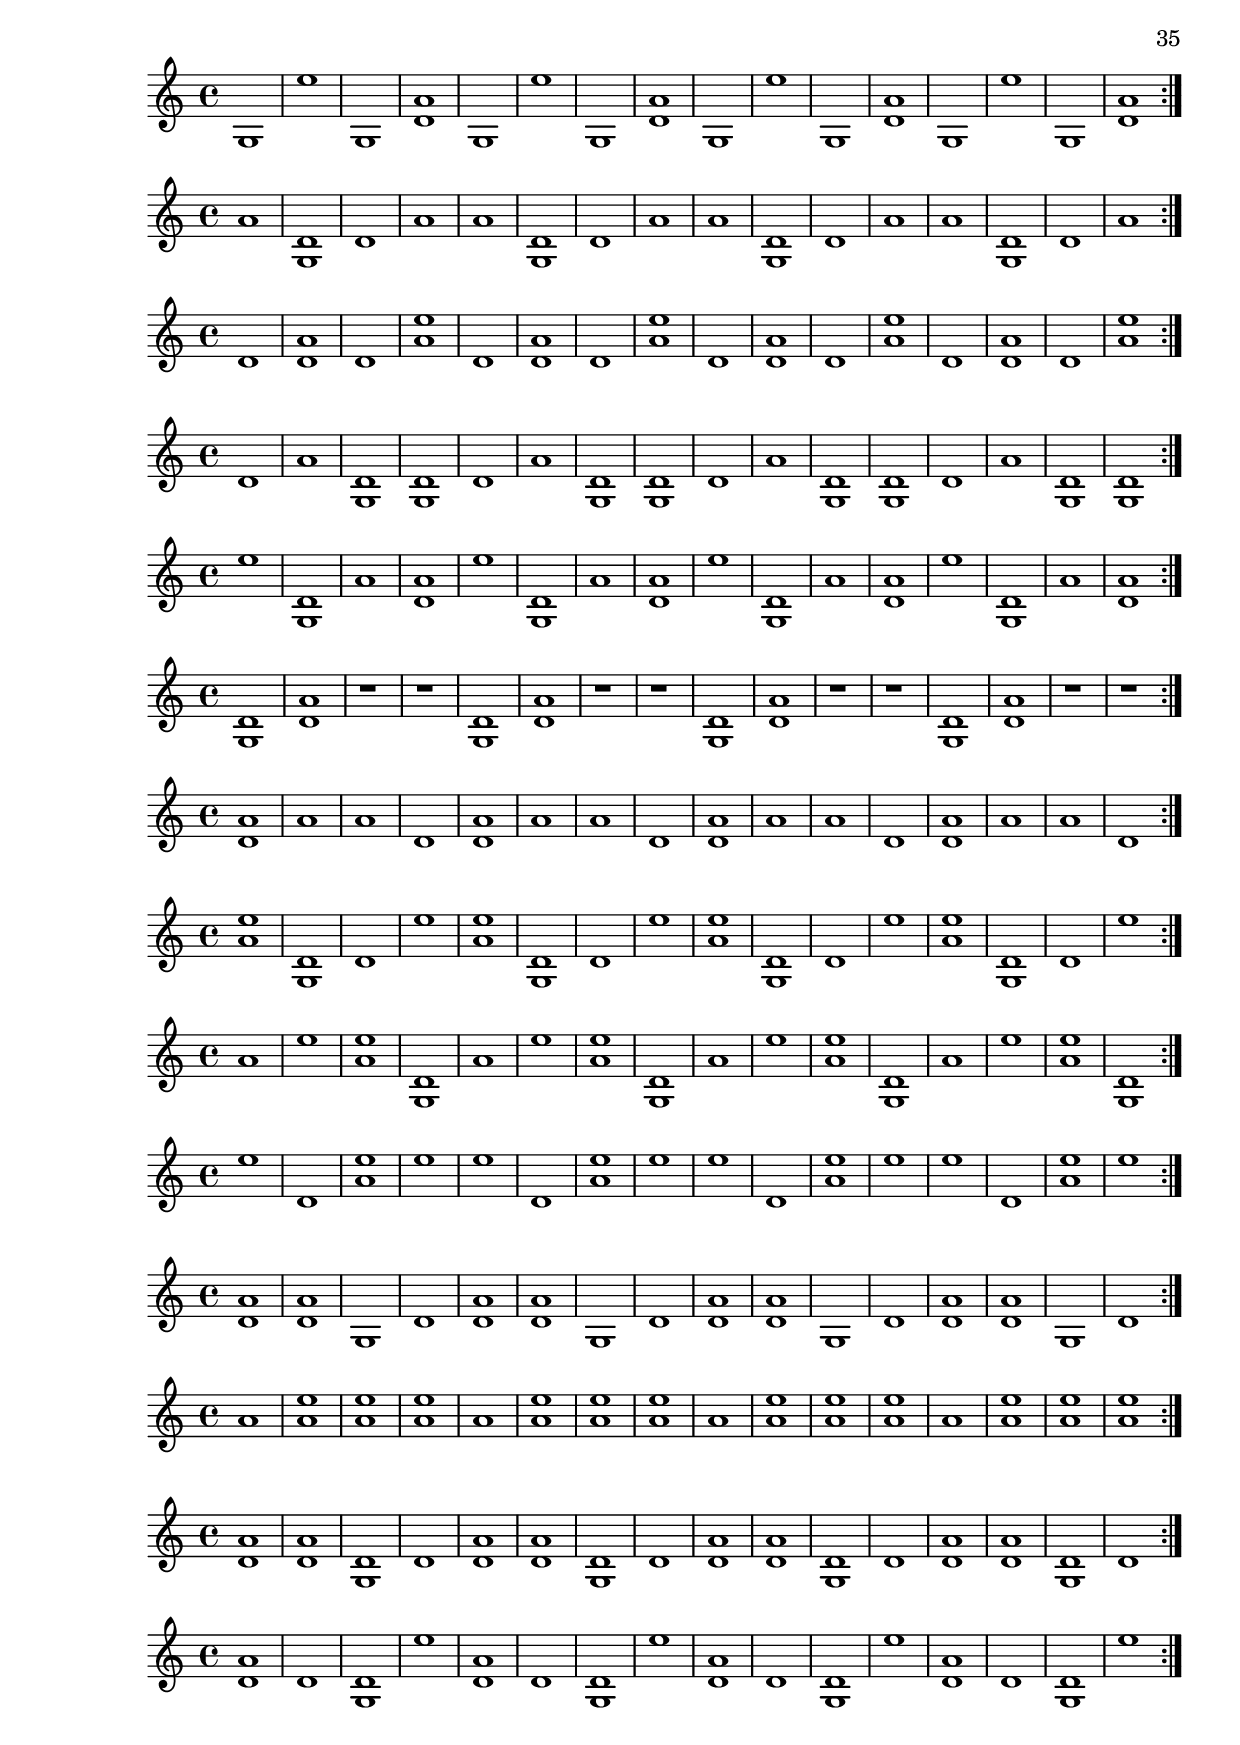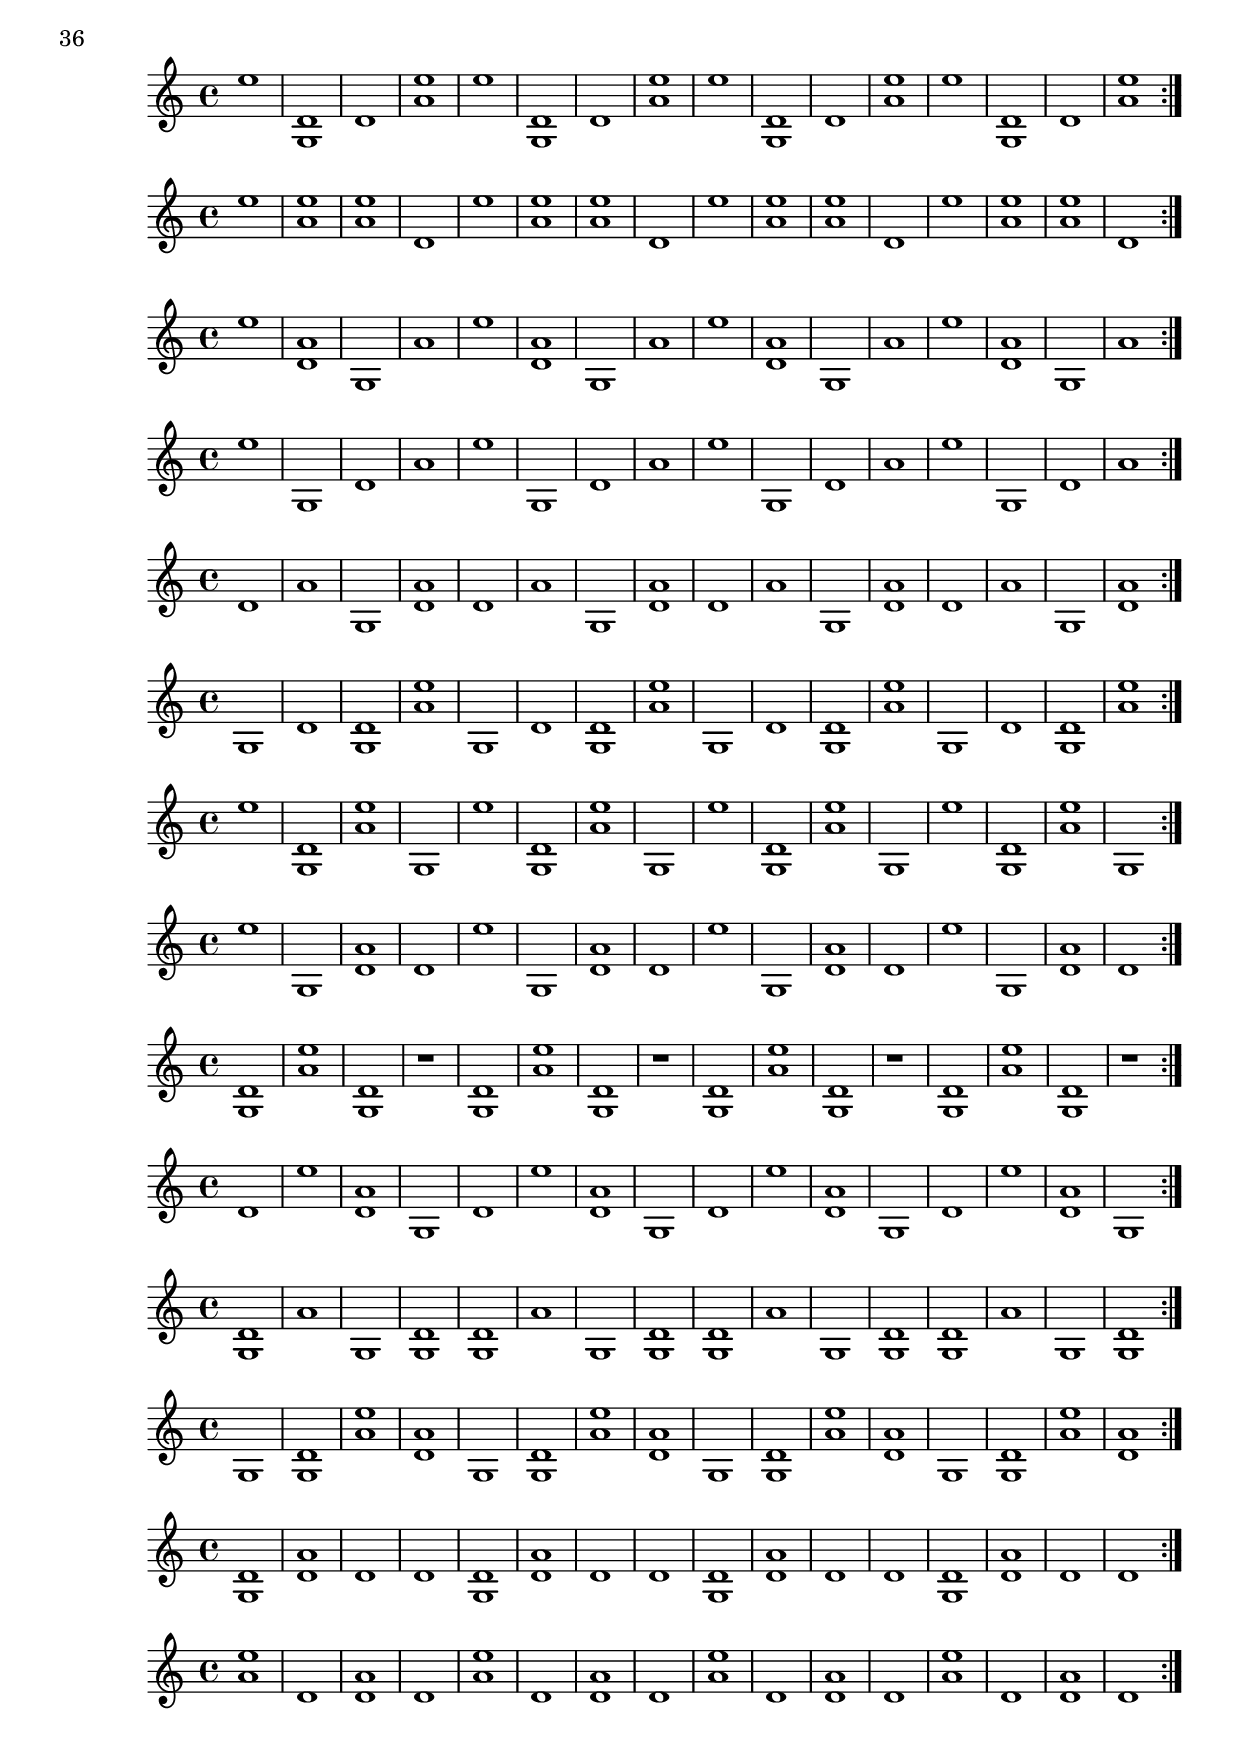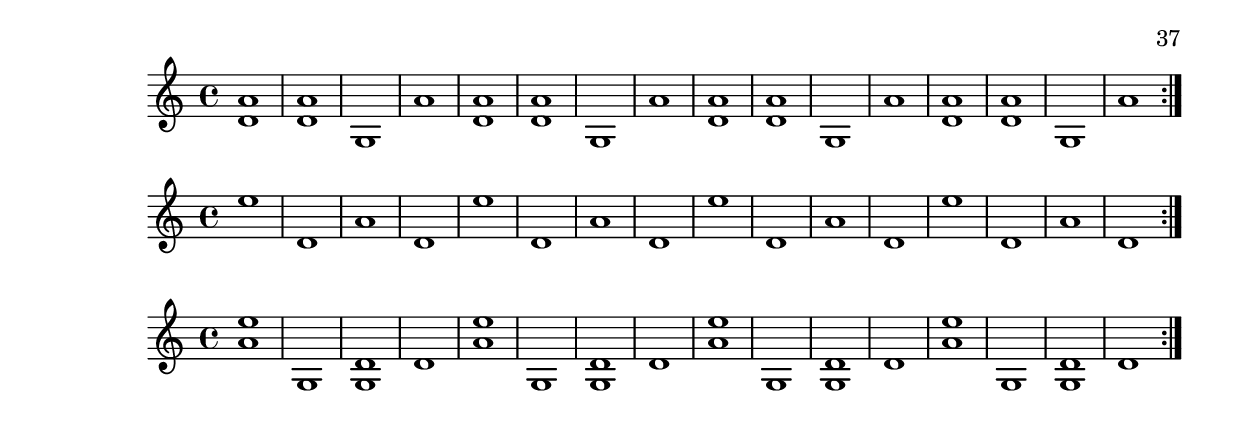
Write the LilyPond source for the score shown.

\header {
  title = "Open String Lesson # 1"
  composer = "Rajesh Prashanth Anandavadivel"
}

\score {\repeat volta 2 {e''1 |e'' |e'' |e'' |e'' |e'' |e'' |e''|e'' |e'' |e'' |e'' |e'' |e'' |e'' |e''}}

\score {\repeat volta 2 {d' |<d' g> |<d' g>|<d' g> |d' |<d' g> |<d' g>|<d' g>|d' |<d' g> |<d' g> |<d' g>|d' |<d' g> |<d' g> |<d' g>}}
\score {\repeat volta 2 {<e'' a'> |<e'' a'> |<d' g>|<d' g> |<e'' a'> |<e'' a'> |<d' g>|<d' g>|<e'' a'> |<e'' a'> |<d' g> |<d' g>|<e'' a'> |<e'' a'> |<d' g> |<d' g>}}
\score {\repeat volta 2 {g |<a' d'> |a'|<e'' a'> |g |<a' d'> |a'|<e'' a'>|g |<a' d'> |a' |<e'' a'>|g |<a' d'> |a' |<e'' a'>}}
\score {\repeat volta 2 {<d' g> |<e'' a'> |r1|r1 |<d' g> |<e'' a'> |r1|r1|<d' g> |<e'' a'> |r1 |r1|<d' g> |<e'' a'> |r1 |r1}}
\score {\repeat volta 2 {a' |<d' g> |g|e'' |a' |<d' g> |g|e''|a' |<d' g> |g |e''|a' |<d' g> |g |e''}}
\score {\repeat volta 2 {e'' |a' |e''|<e'' a'> |e'' |a' |e''|<e'' a'>|e'' |a' |e'' |<e'' a'>|e'' |a' |e'' |<e'' a'>}}
\score {\repeat volta 2 {g |a' |e''|d' |g |a' |e''|d'|g |a' |e'' |d'|g |a' |e'' |d'}}
\score {\repeat volta 2 {a' |<e'' a'> |<a' d'>|d' |a' |<e'' a'> |<a' d'>|d'|a' |<e'' a'> |<a' d'> |d'|a' |<e'' a'> |<a' d'> |d'}}
\score {\repeat volta 2 {a' |<d' g> |<d' g>|e'' |a' |<d' g> |<d' g>|e''|a' |<d' g> |<d' g> |e''|a' |<d' g> |<d' g> |e''}}
\score {\repeat volta 2 {a' |<d' g> |d'|e'' |a' |<d' g> |d'|e''|a' |<d' g> |d' |e''|a' |<d' g> |d' |e''}}
\score {\repeat volta 2 {g |a' |a'|e'' |g |a' |a'|e''|g |a' |a' |e''|g |a' |a' |e''}}
\score {\repeat volta 2 {g |<a' d'> |e''|e'' |g |<a' d'> |e''|e''|g |<a' d'> |e'' |e''|g |<a' d'> |e'' |e''}}
\score {\repeat volta 2 {e'' |e'' |a'|a' |e'' |e'' |a'|a'|e'' |e'' |a' |a'|e'' |e'' |a' |a'}}
\score {\repeat volta 2 {<a' d'> |e'' |a'|<e'' a'> |<a' d'> |e'' |a'|<e'' a'>|<a' d'> |e'' |a' |<e'' a'>|<a' d'> |e'' |a' |<e'' a'>}}
\score {\repeat volta 2 {a' |<e'' a'> |g|g |a' |<e'' a'> |g|g|a' |<e'' a'> |g |g|a' |<e'' a'> |g |g}}
\score {\repeat volta 2 {a' |d' |g|d' |a' |d' |g|d'|a' |d' |g |d'|a' |d' |g |d'}}
\score {\repeat volta 2 {<d' g> |<a' d'> |<d' g>|g |<d' g> |<a' d'> |<d' g>|g|<d' g> |<a' d'> |<d' g> |g|<d' g> |<a' d'> |<d' g> |g}}
\score {\repeat volta 2 {a' |<e'' a'> |<e'' a'>|a' |a' |<e'' a'> |<e'' a'>|a'|a' |<e'' a'> |<e'' a'> |a'|a' |<e'' a'> |<e'' a'> |a'}}
\score {\repeat volta 2 {e'' |<d' g> |d'|a' |e'' |<d' g> |d'|a'|e'' |<d' g> |d' |a'|e'' |<d' g> |d' |a'}}
\score {\repeat volta 2 {<d' g> |<a' d'> |r1|<a' d'> |<d' g> |<a' d'> |r1|<a' d'>|<d' g> |<a' d'> |r1 |<a' d'>|<d' g> |<a' d'> |r1 |<a' d'>}}
\score {\repeat volta 2 {e'' |g |a'|g |e'' |g |a'|g|e'' |g |a' |g|e'' |g |a' |g}}
\score {\repeat volta 2 {<a' d'> |<a' d'> |a'|g |<a' d'> |<a' d'> |a'|g|<a' d'> |<a' d'> |a' |g|<a' d'> |<a' d'> |a' |g}}
\score {\repeat volta 2 {a' |e'' |<e'' a'>|g |a' |e'' |<e'' a'>|g|a' |e'' |<e'' a'> |g|a' |e'' |<e'' a'> |g}}
\score {\repeat volta 2 {d' |e'' |g|<e'' a'> |d' |e'' |g|<e'' a'>|d' |e'' |g |<e'' a'>|d' |e'' |g |<e'' a'>}}
\score {\repeat volta 2 {a' |<a' d'> |e''|<e'' a'> |a' |<a' d'> |e''|<e'' a'>|a' |<a' d'> |e'' |<e'' a'>|a' |<a' d'> |e'' |<e'' a'>}}
\score {\repeat volta 2 {a' |<a' d'> |g|<e'' a'> |a' |<a' d'> |g|<e'' a'>|a' |<a' d'> |g |<e'' a'>|a' |<a' d'> |g |<e'' a'>}}
\score {\repeat volta 2 {d' |<d' g> |<d' g>|<a' d'> |d' |<d' g> |<d' g>|<a' d'>|d' |<d' g> |<d' g> |<a' d'>|d' |<d' g> |<d' g> |<a' d'>}}
\score {\repeat volta 2 {<e'' a'> |<a' d'> |d'|e'' |<e'' a'> |<a' d'> |d'|e''|<e'' a'> |<a' d'> |d' |e''|<e'' a'> |<a' d'> |d' |e''}}
\score {\repeat volta 2 {g |e'' |e''|<a' d'> |g |e'' |e''|<a' d'>|g |e'' |e'' |<a' d'>|g |e'' |e'' |<a' d'>}}
\score {\repeat volta 2 {<d' g> |e'' |<e'' a'>|e'' |<d' g> |e'' |<e'' a'>|e''|<d' g> |e'' |<e'' a'> |e''|<d' g> |e'' |<e'' a'> |e''}}
\score {\repeat volta 2 {a' |<d' g> |<a' d'>|e'' |a' |<d' g> |<a' d'>|e''|a' |<d' g> |<a' d'> |e''|a' |<d' g> |<a' d'> |e''}}
\score {\repeat volta 2 {g |<a' d'> |<e'' a'>|a' |g |<a' d'> |<e'' a'>|a'|g |<a' d'> |<e'' a'> |a'|g |<a' d'> |<e'' a'> |a'}}
\score {\repeat volta 2 {g |<e'' a'> |<e'' a'>|<d' g> |g |<e'' a'> |<e'' a'>|<d' g>|g |<e'' a'> |<e'' a'> |<d' g>|g |<e'' a'> |<e'' a'> |<d' g>}}
\score {\repeat volta 2 {<a' d'> |<e'' a'> |g|<a' d'> |<a' d'> |<e'' a'> |g|<a' d'>|<a' d'> |<e'' a'> |g |<a' d'>|<a' d'> |<e'' a'> |g |<a' d'>}}
\score {\repeat volta 2 {g |d' |e''|<e'' a'> |g |d' |e''|<e'' a'>|g |d' |e'' |<e'' a'>|g |d' |e'' |<e'' a'>}}
\score {\repeat volta 2 {<d' g> |<d' g> |<a' d'>|<e'' a'> |<d' g> |<d' g> |<a' d'>|<e'' a'>|<d' g> |<d' g> |<a' d'> |<e'' a'>|<d' g> |<d' g> |<a' d'> |<e'' a'>}}
\score {\repeat volta 2 {d' |<d' g> |<e'' a'>|<a' d'> |d' |<d' g> |<e'' a'>|<a' d'>|d' |<d' g> |<e'' a'> |<a' d'>|d' |<d' g> |<e'' a'> |<a' d'>}}
\score {\repeat volta 2 {g |a' |d'|<d' g> |g |a' |d'|<d' g>|g |a' |d' |<d' g>|g |a' |d' |<d' g>}}
\score {\repeat volta 2 {a' |<e'' a'> |d'|<a' d'> |a' |<e'' a'> |d'|<a' d'>|a' |<e'' a'> |d' |<a' d'>|a' |<e'' a'> |d' |<a' d'>}}
\score {\repeat volta 2 {d' |<e'' a'> |<e'' a'>|g |d' |<e'' a'> |<e'' a'>|g|d' |<e'' a'> |<e'' a'> |g|d' |<e'' a'> |<e'' a'> |g}}
\score {\repeat volta 2 {<d' g> |<e'' a'> |a'|g |<d' g> |<e'' a'> |a'|g|<d' g> |<e'' a'> |a' |g|<d' g> |<e'' a'> |a' |g}}
\score {\repeat volta 2 {<a' d'> |<a' d'> |<e'' a'>|<e'' a'> |<a' d'> |<a' d'> |<e'' a'>|<e'' a'>|<a' d'> |<a' d'> |<e'' a'> |<e'' a'>|<a' d'> |<a' d'> |<e'' a'> |<e'' a'>}}
\score {\repeat volta 2 {d' |a' |<e'' a'>|a' |d' |a' |<e'' a'>|a'|d' |a' |<e'' a'> |a'|d' |a' |<e'' a'> |a'}}
\score {\repeat volta 2 {<a' d'> |<e'' a'> |<d' g>|<a' d'> |<a' d'> |<e'' a'> |<d' g>|<a' d'>|<a' d'> |<e'' a'> |<d' g> |<a' d'>|<a' d'> |<e'' a'> |<d' g> |<a' d'>}}
\score {\repeat volta 2 {<d' g> |a' |d'|<e'' a'> |<d' g> |a' |d'|<e'' a'>|<d' g> |a' |d' |<e'' a'>|<d' g> |a' |d' |<e'' a'>}}
\score {\repeat volta 2 {<a' d'> |<e'' a'> |<a' d'>|d' |<a' d'> |<e'' a'> |<a' d'>|d'|<a' d'> |<e'' a'> |<a' d'> |d'|<a' d'> |<e'' a'> |<a' d'> |d'}}
\score {\repeat volta 2 {r1 |r1 |<a' d'>|<d' g> |r1 |r1 |<a' d'>|<d' g>|r1 |r1 |<a' d'> |<d' g>|r1 |r1 |<a' d'> |<d' g>}}
\score {\repeat volta 2 {g |d' |g|a' |g |d' |g|a'|g |d' |g |a'|g |d' |g |a'}}
\score {\repeat volta 2 {a' |<d' g> |<a' d'>|a' |a' |<d' g> |<a' d'>|a'|a' |<d' g> |<a' d'> |a'|a' |<d' g> |<a' d'> |a'}}
\score {\repeat volta 2 {d' |<d' g> |g|d' |d' |<d' g> |g|d'|d' |<d' g> |g |d'|d' |<d' g> |g |d'}}
\score {\repeat volta 2 {a' |a' |<e'' a'>|<e'' a'> |a' |a' |<e'' a'>|<e'' a'>|a' |a' |<e'' a'> |<e'' a'>|a' |a' |<e'' a'> |<e'' a'>}}
\score {\repeat volta 2 {a' |a' |g|<d' g> |a' |a' |g|<d' g>|a' |a' |g |<d' g>|a' |a' |g |<d' g>}}
\score {\repeat volta 2 {<d' g> |g |a'|e'' |<d' g> |g |a'|e''|<d' g> |g |a' |e''|<d' g> |g |a' |e''}}
\score {\repeat volta 2 {<e'' a'> |<a' d'> |a'|a' |<e'' a'> |<a' d'> |a'|a'|<e'' a'> |<a' d'> |a' |a'|<e'' a'> |<a' d'> |a' |a'}}
\score {\repeat volta 2 {<e'' a'> |a' |e''|e'' |<e'' a'> |a' |e''|e''|<e'' a'> |a' |e'' |e''|<e'' a'> |a' |e'' |e''}}
\score {\repeat volta 2 {e'' |<a' d'> |g|d' |e'' |<a' d'> |g|d'|e'' |<a' d'> |g |d'|e'' |<a' d'> |g |d'}}
\score {\repeat volta 2 {<d' g> |g |d'|g |<d' g> |g |d'|g|<d' g> |g |d' |g|<d' g> |g |d' |g}}
\score {\repeat volta 2 {<a' d'> |a' |g|d' |<a' d'> |a' |g|d'|<a' d'> |a' |g |d'|<a' d'> |a' |g |d'}}
\score {\repeat volta 2 {<a' d'> |d' |<d' g>|<a' d'> |<a' d'> |d' |<d' g>|<a' d'>|<a' d'> |d' |<d' g> |<a' d'>|<a' d'> |d' |<d' g> |<a' d'>}}
\score {\repeat volta 2 {g |<e'' a'> |g|<e'' a'> |g |<e'' a'> |g|<e'' a'>|g |<e'' a'> |g |<e'' a'>|g |<e'' a'> |g |<e'' a'>}}
\score {\repeat volta 2 {<e'' a'> |a' |g|<a' d'> |<e'' a'> |a' |g|<a' d'>|<e'' a'> |a' |g |<a' d'>|<e'' a'> |a' |g |<a' d'>}}
\score {\repeat volta 2 {<d' g> |e'' |<a' d'>|g |<d' g> |e'' |<a' d'>|g|<d' g> |e'' |<a' d'> |g|<d' g> |e'' |<a' d'> |g}}
\score {\repeat volta 2 {<a' d'> |e'' |d'|g |<a' d'> |e'' |d'|g|<a' d'> |e'' |d' |g|<a' d'> |e'' |d' |g}}
\score {\repeat volta 2 {e'' |a' |g|<a' d'> |e'' |a' |g|<a' d'>|e'' |a' |g |<a' d'>|e'' |a' |g |<a' d'>}}
\score {\repeat volta 2 {g |d' |e''|e'' |g |d' |e''|e''|g |d' |e'' |e''|g |d' |e'' |e''}}
\score {\repeat volta 2 {<d' g> |d' |<e'' a'>|<e'' a'> |<d' g> |d' |<e'' a'>|<e'' a'>|<d' g> |d' |<e'' a'> |<e'' a'>|<d' g> |d' |<e'' a'> |<e'' a'>}}
\score {\repeat volta 2 {<e'' a'> |d' |a'|<e'' a'> |<e'' a'> |d' |a'|<e'' a'>|<e'' a'> |d' |a' |<e'' a'>|<e'' a'> |d' |a' |<e'' a'>}}
\score {\repeat volta 2 {e'' |<d' g> |e''|g |e'' |<d' g> |e''|g|e'' |<d' g> |e'' |g|e'' |<d' g> |e'' |g}}
\score {\repeat volta 2 {<a' d'> |<a' d'> |d'|<d' g> |<a' d'> |<a' d'> |d'|<d' g>|<a' d'> |<a' d'> |d' |<d' g>|<a' d'> |<a' d'> |d' |<d' g>}}
\score {\repeat volta 2 {<e'' a'> |<a' d'> |<a' d'>|d' |<e'' a'> |<a' d'> |<a' d'>|d'|<e'' a'> |<a' d'> |<a' d'> |d'|<e'' a'> |<a' d'> |<a' d'> |d'}}
\score {\repeat volta 2 {g |<d' g> |<e'' a'>|<d' g> |g |<d' g> |<e'' a'>|<d' g>|g |<d' g> |<e'' a'> |<d' g>|g |<d' g> |<e'' a'> |<d' g>}}
\score {\repeat volta 2 {g |a' |<d' g>|<d' g> |g |a' |<d' g>|<d' g>|g |a' |<d' g> |<d' g>|g |a' |<d' g> |<d' g>}}
\score {\repeat volta 2 {a' |e'' |g|g |a' |e'' |g|g|a' |e'' |g |g|a' |e'' |g |g}}
\score {\repeat volta 2 {<a' d'> |g |<e'' a'>|<a' d'> |<a' d'> |g |<e'' a'>|<a' d'>|<a' d'> |g |<e'' a'> |<a' d'>|<a' d'> |g |<e'' a'> |<a' d'>}}
\score {\repeat volta 2 {e'' |a' |g|<d' g> |e'' |a' |g|<d' g>|e'' |a' |g |<d' g>|e'' |a' |g |<d' g>}}
\score {\repeat volta 2 {a' |e'' |d'|g |a' |e'' |d'|g|a' |e'' |d' |g|a' |e'' |d' |g}}
\score {\repeat volta 2 {g |g |<a' d'>|a' |g |g |<a' d'>|a'|g |g |<a' d'> |a'|g |g |<a' d'> |a'}}
\score {\repeat volta 2 {<a' d'> |<d' g> |<e'' a'>|e'' |<a' d'> |<d' g> |<e'' a'>|e''|<a' d'> |<d' g> |<e'' a'> |e''|<a' d'> |<d' g> |<e'' a'> |e''}}
\score {\repeat volta 2 {<d' g> |e'' |<e'' a'>|g |<d' g> |e'' |<e'' a'>|g|<d' g> |e'' |<e'' a'> |g|<d' g> |e'' |<e'' a'> |g}}
\score {\repeat volta 2 {<e'' a'> |<a' d'> |<e'' a'>|<d' g> |<e'' a'> |<a' d'> |<e'' a'>|<d' g>|<e'' a'> |<a' d'> |<e'' a'> |<d' g>|<e'' a'> |<a' d'> |<e'' a'> |<d' g>}}
\score {\repeat volta 2 {<d' g> |<e'' a'> |<a' d'>|r1 |<d' g> |<e'' a'> |<a' d'>|r1|<d' g> |<e'' a'> |<a' d'> |r1|<d' g> |<e'' a'> |<a' d'> |r1}}
\score {\repeat volta 2 {<a' d'> |e'' |g|<d' g> |<a' d'> |e'' |g|<d' g>|<a' d'> |e'' |g |<d' g>|<a' d'> |e'' |g |<d' g>}}
\score {\repeat volta 2 {<a' d'> |a' |d'|a' |<a' d'> |a' |d'|a'|<a' d'> |a' |d' |a'|<a' d'> |a' |d' |a'}}
\score {\repeat volta 2 {<d' g> |<e'' a'> |<e'' a'>|g |<d' g> |<e'' a'> |<e'' a'>|g|<d' g> |<e'' a'> |<e'' a'> |g|<d' g> |<e'' a'> |<e'' a'> |g}}
\score {\repeat volta 2 {e'' |<a' d'> |<e'' a'>|<e'' a'> |e'' |<a' d'> |<e'' a'>|<e'' a'>|e'' |<a' d'> |<e'' a'> |<e'' a'>|e'' |<a' d'> |<e'' a'> |<e'' a'>}}
\score {\repeat volta 2 {<a' d'> |g |e''|<d' g> |<a' d'> |g |e''|<d' g>|<a' d'> |g |e'' |<d' g>|<a' d'> |g |e'' |<d' g>}}
\score {\repeat volta 2 {a' |a' |e''|d' |a' |a' |e''|d'|a' |a' |e'' |d'|a' |a' |e'' |d'}}
\score {\repeat volta 2 {g |d' |e''|d' |g |d' |e''|d'|g |d' |e'' |d'|g |d' |e'' |d'}}
\score {\repeat volta 2 {a' |d' |<a' d'>|e'' |a' |d' |<a' d'>|e''|a' |d' |<a' d'> |e''|a' |d' |<a' d'> |e''}}
\score {\repeat volta 2 {a' |<a' d'> |d'|<d' g> |a' |<a' d'> |d'|<d' g>|a' |<a' d'> |d' |<d' g>|a' |<a' d'> |d' |<d' g>}}
\score {\repeat volta 2 {<d' g> |<a' d'> |a'|g |<d' g> |<a' d'> |a'|g|<d' g> |<a' d'> |a' |g|<d' g> |<a' d'> |a' |g}}
\score {\repeat volta 2 {r1 |<a' d'> |<a' d'>|<d' g> |r1 |<a' d'> |<a' d'>|<d' g>|r1 |<a' d'> |<a' d'> |<d' g>|r1 |<a' d'> |<a' d'> |<d' g>}}
\score {\repeat volta 2 {d' |a' |<a' d'>|<e'' a'> |d' |a' |<a' d'>|<e'' a'>|d' |a' |<a' d'> |<e'' a'>|d' |a' |<a' d'> |<e'' a'>}}
\score {\repeat volta 2 {g |<d' g> |<a' d'>|<e'' a'> |g |<d' g> |<a' d'>|<e'' a'>|g |<d' g> |<a' d'> |<e'' a'>|g |<d' g> |<a' d'> |<e'' a'>}}
\score {\repeat volta 2 {<e'' a'> |g |g|a' |<e'' a'> |g |g|a'|<e'' a'> |g |g |a'|<e'' a'> |g |g |a'}}
\score {\repeat volta 2 {d' |g |<a' d'>|<d' g> |d' |g |<a' d'>|<d' g>|d' |g |<a' d'> |<d' g>|d' |g |<a' d'> |<d' g>}}
\score {\repeat volta 2 {<d' g> |d' |d'|g |<d' g> |d' |d'|g|<d' g> |d' |d' |g|<d' g> |d' |d' |g}}
\score {\repeat volta 2 {<d' g> |d' |<e'' a'>|<a' d'> |<d' g> |d' |<e'' a'>|<a' d'>|<d' g> |d' |<e'' a'> |<a' d'>|<d' g> |d' |<e'' a'> |<a' d'>}}
\score {\repeat volta 2 {<e'' a'> |a' |<a' d'>|g |<e'' a'> |a' |<a' d'>|g|<e'' a'> |a' |<a' d'> |g|<e'' a'> |a' |<a' d'> |g}}
\score {\repeat volta 2 {d' |<e'' a'> |<d' g>|<d' g> |d' |<e'' a'> |<d' g>|<d' g>|d' |<e'' a'> |<d' g> |<d' g>|d' |<e'' a'> |<d' g> |<d' g>}}
\score {\repeat volta 2 {<a' d'> |<e'' a'> |<d' g>|<e'' a'> |<a' d'> |<e'' a'> |<d' g>|<e'' a'>|<a' d'> |<e'' a'> |<d' g> |<e'' a'>|<a' d'> |<e'' a'> |<d' g> |<e'' a'>}}
\score {\repeat volta 2 {<a' d'> |<e'' a'> |d'|a' |<a' d'> |<e'' a'> |d'|a'|<a' d'> |<e'' a'> |d' |a'|<a' d'> |<e'' a'> |d' |a'}}
\score {\repeat volta 2 {d' |g |<d' g>|<d' g> |d' |g |<d' g>|<d' g>|d' |g |<d' g> |<d' g>|d' |g |<d' g> |<d' g>}}
\score {\repeat volta 2 {g |<a' d'> |e''|g |g |<a' d'> |e''|g|g |<a' d'> |e'' |g|g |<a' d'> |e'' |g}}
\score {\repeat volta 2 {<d' g> |d' |<a' d'>|g |<d' g> |d' |<a' d'>|g|<d' g> |d' |<a' d'> |g|<d' g> |d' |<a' d'> |g}}
\score {\repeat volta 2 {e'' |<a' d'> |<e'' a'>|<d' g> |e'' |<a' d'> |<e'' a'>|<d' g>|e'' |<a' d'> |<e'' a'> |<d' g>|e'' |<a' d'> |<e'' a'> |<d' g>}}
\score {\repeat volta 2 {a' |<e'' a'> |a'|g |a' |<e'' a'> |a'|g|a' |<e'' a'> |a' |g|a' |<e'' a'> |a' |g}}
\score {\repeat volta 2 {<d' g> |d' |a'|e'' |<d' g> |d' |a'|e''|<d' g> |d' |a' |e''|<d' g> |d' |a' |e''}}
\score {\repeat volta 2 {r1 |r1 |<d' g>|<e'' a'> |r1 |r1 |<d' g>|<e'' a'>|r1 |r1 |<d' g> |<e'' a'>|r1 |r1 |<d' g> |<e'' a'>}}
\score {\repeat volta 2 {<d' g> |e'' |a'|<a' d'> |<d' g> |e'' |a'|<a' d'>|<d' g> |e'' |a' |<a' d'>|<d' g> |e'' |a' |<a' d'>}}
\score {\repeat volta 2 {<d' g> |<e'' a'> |a'|<a' d'> |<d' g> |<e'' a'> |a'|<a' d'>|<d' g> |<e'' a'> |a' |<a' d'>|<d' g> |<e'' a'> |a' |<a' d'>}}
\score {\repeat volta 2 {<a' d'> |g |d'|<a' d'> |<a' d'> |g |d'|<a' d'>|<a' d'> |g |d' |<a' d'>|<a' d'> |g |d' |<a' d'>}}
\score {\repeat volta 2 {<d' g> |g |d'|e'' |<d' g> |g |d'|e''|<d' g> |g |d' |e''|<d' g> |g |d' |e''}}
\score {\repeat volta 2 {e'' |d' |<d' g>|<e'' a'> |e'' |d' |<d' g>|<e'' a'>|e'' |d' |<d' g> |<e'' a'>|e'' |d' |<d' g> |<e'' a'>}}
\score {\repeat volta 2 {<d' g> |r1 |<e'' a'>|<e'' a'> |<d' g> |r1 |<e'' a'>|<e'' a'>|<d' g> |r1 |<e'' a'> |<e'' a'>|<d' g> |r1 |<e'' a'> |<e'' a'>}}
\score {\repeat volta 2 {<d' g> |d' |a'|<e'' a'> |<d' g> |d' |a'|<e'' a'>|<d' g> |d' |a' |<e'' a'>|<d' g> |d' |a' |<e'' a'>}}
\score {\repeat volta 2 {<e'' a'> |<e'' a'> |<a' d'>|<d' g> |<e'' a'> |<e'' a'> |<a' d'>|<d' g>|<e'' a'> |<e'' a'> |<a' d'> |<d' g>|<e'' a'> |<e'' a'> |<a' d'> |<d' g>}}
\score {\repeat volta 2 {d' |a' |d'|<a' d'> |d' |a' |d'|<a' d'>|d' |a' |d' |<a' d'>|d' |a' |d' |<a' d'>}}
\score {\repeat volta 2 {<d' g> |a' |<e'' a'>|e'' |<d' g> |a' |<e'' a'>|e''|<d' g> |a' |<e'' a'> |e''|<d' g> |a' |<e'' a'> |e''}}
\score {\repeat volta 2 {<e'' a'> |a' |<e'' a'>|e'' |<e'' a'> |a' |<e'' a'>|e''|<e'' a'> |a' |<e'' a'> |e''|<e'' a'> |a' |<e'' a'> |e''}}
\score {\repeat volta 2 {a' |<d' g> |<e'' a'>|e'' |a' |<d' g> |<e'' a'>|e''|a' |<d' g> |<e'' a'> |e''|a' |<d' g> |<e'' a'> |e''}}
\score {\repeat volta 2 {<e'' a'> |g |d'|<e'' a'> |<e'' a'> |g |d'|<e'' a'>|<e'' a'> |g |d' |<e'' a'>|<e'' a'> |g |d' |<e'' a'>}}
\score {\repeat volta 2 {e'' |e'' |g|<d' g> |e'' |e'' |g|<d' g>|e'' |e'' |g |<d' g>|e'' |e'' |g |<d' g>}}
\score {\repeat volta 2 {a' |<e'' a'> |g|d' |a' |<e'' a'> |g|d'|a' |<e'' a'> |g |d'|a' |<e'' a'> |g |d'}}
\score {\repeat volta 2 {<e'' a'> |r1 |<e'' a'>|r1 |<e'' a'> |r1 |<e'' a'>|r1|<e'' a'> |r1 |<e'' a'> |r1|<e'' a'> |r1 |<e'' a'> |r1}}
\score {\repeat volta 2 {<e'' a'> |d' |g|g |<e'' a'> |d' |g|g|<e'' a'> |d' |g |g|<e'' a'> |d' |g |g}}
\score {\repeat volta 2 {<e'' a'> |a' |a'|d' |<e'' a'> |a' |a'|d'|<e'' a'> |a' |a' |d'|<e'' a'> |a' |a' |d'}}
\score {\repeat volta 2 {d' |<d' g> |d'|<e'' a'> |d' |<d' g> |d'|<e'' a'>|d' |<d' g> |d' |<e'' a'>|d' |<d' g> |d' |<e'' a'>}}
\score {\repeat volta 2 {<a' d'> |e'' |a'|g |<a' d'> |e'' |a'|g|<a' d'> |e'' |a' |g|<a' d'> |e'' |a' |g}}
\score {\repeat volta 2 {g |<a' d'> |<a' d'>|e'' |g |<a' d'> |<a' d'>|e''|g |<a' d'> |<a' d'> |e''|g |<a' d'> |<a' d'> |e''}}
\score {\repeat volta 2 {<e'' a'> |d' |e''|a' |<e'' a'> |d' |e''|a'|<e'' a'> |d' |e'' |a'|<e'' a'> |d' |e'' |a'}}
\score {\repeat volta 2 {<d' g> |e'' |a'|e'' |<d' g> |e'' |a'|e''|<d' g> |e'' |a' |e''|<d' g> |e'' |a' |e''}}
\score {\repeat volta 2 {<d' g> |<e'' a'> |<a' d'>|d' |<d' g> |<e'' a'> |<a' d'>|d'|<d' g> |<e'' a'> |<a' d'> |d'|<d' g> |<e'' a'> |<a' d'> |d'}}
\score {\repeat volta 2 {<e'' a'> |<d' g> |<a' d'>|<e'' a'> |<e'' a'> |<d' g> |<a' d'>|<e'' a'>|<e'' a'> |<d' g> |<a' d'> |<e'' a'>|<e'' a'> |<d' g> |<a' d'> |<e'' a'>}}
\score {\repeat volta 2 {d' |e'' |<a' d'>|d' |d' |e'' |<a' d'>|d'|d' |e'' |<a' d'> |d'|d' |e'' |<a' d'> |d'}}
\score {\repeat volta 2 {g |<e'' a'> |e''|<a' d'> |g |<e'' a'> |e''|<a' d'>|g |<e'' a'> |e'' |<a' d'>|g |<e'' a'> |e'' |<a' d'>}}
\score {\repeat volta 2 {d' |d' |a'|<a' d'> |d' |d' |a'|<a' d'>|d' |d' |a' |<a' d'>|d' |d' |a' |<a' d'>}}
\score {\repeat volta 2 {g |<a' d'> |d'|<e'' a'> |g |<a' d'> |d'|<e'' a'>|g |<a' d'> |d' |<e'' a'>|g |<a' d'> |d' |<e'' a'>}}
\score {\repeat volta 2 {<e'' a'> |e'' |d'|a' |<e'' a'> |e'' |d'|a'|<e'' a'> |e'' |d' |a'|<e'' a'> |e'' |d' |a'}}
\score {\repeat volta 2 {<e'' a'> |e'' |<d' g>|a' |<e'' a'> |e'' |<d' g>|a'|<e'' a'> |e'' |<d' g> |a'|<e'' a'> |e'' |<d' g> |a'}}
\score {\repeat volta 2 {<a' d'> |a' |a'|a' |<a' d'> |a' |a'|a'|<a' d'> |a' |a' |a'|<a' d'> |a' |a' |a'}}
\score {\repeat volta 2 {d' |d' |g|a' |d' |d' |g|a'|d' |d' |g |a'|d' |d' |g |a'}}
\score {\repeat volta 2 {<d' g> |g |a'|<a' d'> |<d' g> |g |a'|<a' d'>|<d' g> |g |a' |<a' d'>|<d' g> |g |a' |<a' d'>}}
\score {\repeat volta 2 {<a' d'> |d' |a'|a' |<a' d'> |d' |a'|a'|<a' d'> |d' |a' |a'|<a' d'> |d' |a' |a'}}
\score {\repeat volta 2 {<a' d'> |a' |<d' g>|g |<a' d'> |a' |<d' g>|g|<a' d'> |a' |<d' g> |g|<a' d'> |a' |<d' g> |g}}
\score {\repeat volta 2 {<a' d'> |d' |<e'' a'>|a' |<a' d'> |d' |<e'' a'>|a'|<a' d'> |d' |<e'' a'> |a'|<a' d'> |d' |<e'' a'> |a'}}
\score {\repeat volta 2 {e'' |<d' g> |<e'' a'>|<d' g> |e'' |<d' g> |<e'' a'>|<d' g>|e'' |<d' g> |<e'' a'> |<d' g>|e'' |<d' g> |<e'' a'> |<d' g>}}
\score {\repeat volta 2 {e'' |g |g|<a' d'> |e'' |g |g|<a' d'>|e'' |g |g |<a' d'>|e'' |g |g |<a' d'>}}
\score {\repeat volta 2 {a' |<a' d'> |<a' d'>|d' |a' |<a' d'> |<a' d'>|d'|a' |<a' d'> |<a' d'> |d'|a' |<a' d'> |<a' d'> |d'}}
\score {\repeat volta 2 {r1 |<e'' a'> |r1|<e'' a'> |r1 |<e'' a'> |r1|<e'' a'>|r1 |<e'' a'> |r1 |<e'' a'>|r1 |<e'' a'> |r1 |<e'' a'>}}
\score {\repeat volta 2 {<e'' a'> |a' |e''|<a' d'> |<e'' a'> |a' |e''|<a' d'>|<e'' a'> |a' |e'' |<a' d'>|<e'' a'> |a' |e'' |<a' d'>}}
\score {\repeat volta 2 {<e'' a'> |<d' g> |a'|d' |<e'' a'> |<d' g> |a'|d'|<e'' a'> |<d' g> |a' |d'|<e'' a'> |<d' g> |a' |d'}}
\score {\repeat volta 2 {<e'' a'> |g |<e'' a'>|g |<e'' a'> |g |<e'' a'>|g|<e'' a'> |g |<e'' a'> |g|<e'' a'> |g |<e'' a'> |g}}
\score {\repeat volta 2 {<d' g> |a' |e''|e'' |<d' g> |a' |e''|e''|<d' g> |a' |e'' |e''|<d' g> |a' |e'' |e''}}
\score {\repeat volta 2 {r1 |<e'' a'> |<a' d'>|<a' d'> |r1 |<e'' a'> |<a' d'>|<a' d'>|r1 |<e'' a'> |<a' d'> |<a' d'>|r1 |<e'' a'> |<a' d'> |<a' d'>}}
\score {\repeat volta 2 {g |d' |d'|<a' d'> |g |d' |d'|<a' d'>|g |d' |d' |<a' d'>|g |d' |d' |<a' d'>}}
\score {\repeat volta 2 {d' |<e'' a'> |d'|<d' g> |d' |<e'' a'> |d'|<d' g>|d' |<e'' a'> |d' |<d' g>|d' |<e'' a'> |d' |<d' g>}}
\score {\repeat volta 2 {a' |<a' d'> |e''|d' |a' |<a' d'> |e''|d'|a' |<a' d'> |e'' |d'|a' |<a' d'> |e'' |d'}}
\score {\repeat volta 2 {d' |<a' d'> |d'|a' |d' |<a' d'> |d'|a'|d' |<a' d'> |d' |a'|d' |<a' d'> |d' |a'}}
\score {\repeat volta 2 {e'' |e'' |a'|<d' g> |e'' |e'' |a'|<d' g>|e'' |e'' |a' |<d' g>|e'' |e'' |a' |<d' g>}}
\score {\repeat volta 2 {a' |<e'' a'> |g|<d' g> |a' |<e'' a'> |g|<d' g>|a' |<e'' a'> |g |<d' g>|a' |<e'' a'> |g |<d' g>}}
\score {\repeat volta 2 {d' |a' |<a' d'>|<a' d'> |d' |a' |<a' d'>|<a' d'>|d' |a' |<a' d'> |<a' d'>|d' |a' |<a' d'> |<a' d'>}}
\score {\repeat volta 2 {e'' |a' |g|e'' |e'' |a' |g|e''|e'' |a' |g |e''|e'' |a' |g |e''}}
\score {\repeat volta 2 {a' |d' |<e'' a'>|a' |a' |d' |<e'' a'>|a'|a' |d' |<e'' a'> |a'|a' |d' |<e'' a'> |a'}}
\score {\repeat volta 2 {d' |<a' d'> |a'|e'' |d' |<a' d'> |a'|e''|d' |<a' d'> |a' |e''|d' |<a' d'> |a' |e''}}
\score {\repeat volta 2 {<d' g> |a' |e''|d' |<d' g> |a' |e''|d'|<d' g> |a' |e'' |d'|<d' g> |a' |e'' |d'}}
\score {\repeat volta 2 {g |<a' d'> |e''|d' |g |<a' d'> |e''|d'|g |<a' d'> |e'' |d'|g |<a' d'> |e'' |d'}}
\score {\repeat volta 2 {<d' g> |r1 |<a' d'>|<a' d'> |<d' g> |r1 |<a' d'>|<a' d'>|<d' g> |r1 |<a' d'> |<a' d'>|<d' g> |r1 |<a' d'> |<a' d'>}}
\score {\repeat volta 2 {<a' d'> |<d' g> |<d' g>|<e'' a'> |<a' d'> |<d' g> |<d' g>|<e'' a'>|<a' d'> |<d' g> |<d' g> |<e'' a'>|<a' d'> |<d' g> |<d' g> |<e'' a'>}}
\score {\repeat volta 2 {d' |e'' |e''|g |d' |e'' |e''|g|d' |e'' |e'' |g|d' |e'' |e'' |g}}
\score {\repeat volta 2 {g |<a' d'> |<e'' a'>|<a' d'> |g |<a' d'> |<e'' a'>|<a' d'>|g |<a' d'> |<e'' a'> |<a' d'>|g |<a' d'> |<e'' a'> |<a' d'>}}
\score {\repeat volta 2 {e'' |<e'' a'> |<a' d'>|<e'' a'> |e'' |<e'' a'> |<a' d'>|<e'' a'>|e'' |<e'' a'> |<a' d'> |<e'' a'>|e'' |<e'' a'> |<a' d'> |<e'' a'>}}
\score {\repeat volta 2 {g |<d' g> |<a' d'>|<d' g> |g |<d' g> |<a' d'>|<d' g>|g |<d' g> |<a' d'> |<d' g>|g |<d' g> |<a' d'> |<d' g>}}
\score {\repeat volta 2 {a' |a' |<a' d'>|<e'' a'> |a' |a' |<a' d'>|<e'' a'>|a' |a' |<a' d'> |<e'' a'>|a' |a' |<a' d'> |<e'' a'>}}
\score {\repeat volta 2 {g |<e'' a'> |<d' g>|<a' d'> |g |<e'' a'> |<d' g>|<a' d'>|g |<e'' a'> |<d' g> |<a' d'>|g |<e'' a'> |<d' g> |<a' d'>}}
\score {\repeat volta 2 {a' |e'' |g|<e'' a'> |a' |e'' |g|<e'' a'>|a' |e'' |g |<e'' a'>|a' |e'' |g |<e'' a'>}}
\score {\repeat volta 2 {<e'' a'> |d' |<d' g>|g |<e'' a'> |d' |<d' g>|g|<e'' a'> |d' |<d' g> |g|<e'' a'> |d' |<d' g> |g}}
\score {\repeat volta 2 {g |<a' d'> |<a' d'>|g |g |<a' d'> |<a' d'>|g|g |<a' d'> |<a' d'> |g|g |<a' d'> |<a' d'> |g}}
\score {\repeat volta 2 {<e'' a'> |g |<d' g>|<d' g> |<e'' a'> |g |<d' g>|<d' g>|<e'' a'> |g |<d' g> |<d' g>|<e'' a'> |g |<d' g> |<d' g>}}
\score {\repeat volta 2 {g |a' |e''|<e'' a'> |g |a' |e''|<e'' a'>|g |a' |e'' |<e'' a'>|g |a' |e'' |<e'' a'>}}
\score {\repeat volta 2 {<d' g> |<e'' a'> |<d' g>|d' |<d' g> |<e'' a'> |<d' g>|d'|<d' g> |<e'' a'> |<d' g> |d'|<d' g> |<e'' a'> |<d' g> |d'}}
\score {\repeat volta 2 {a' |d' |<d' g>|<e'' a'> |a' |d' |<d' g>|<e'' a'>|a' |d' |<d' g> |<e'' a'>|a' |d' |<d' g> |<e'' a'>}}
\score {\repeat volta 2 {<e'' a'> |<d' g> |d'|<d' g> |<e'' a'> |<d' g> |d'|<d' g>|<e'' a'> |<d' g> |d' |<d' g>|<e'' a'> |<d' g> |d' |<d' g>}}
\score {\repeat volta 2 {e'' |g |<d' g>|d' |e'' |g |<d' g>|d'|e'' |g |<d' g> |d'|e'' |g |<d' g> |d'}}
\score {\repeat volta 2 {r1 |<e'' a'> |<e'' a'>|<d' g> |r1 |<e'' a'> |<e'' a'>|<d' g>|r1 |<e'' a'> |<e'' a'> |<d' g>|r1 |<e'' a'> |<e'' a'> |<d' g>}}
\score {\repeat volta 2 {g |a' |<d' g>|<e'' a'> |g |a' |<d' g>|<e'' a'>|g |a' |<d' g> |<e'' a'>|g |a' |<d' g> |<e'' a'>}}
\score {\repeat volta 2 {r1 |<e'' a'> |<d' g>|<d' g> |r1 |<e'' a'> |<d' g>|<d' g>|r1 |<e'' a'> |<d' g> |<d' g>|r1 |<e'' a'> |<d' g> |<d' g>}}
\score {\repeat volta 2 {g |<a' d'> |<d' g>|a' |g |<a' d'> |<d' g>|a'|g |<a' d'> |<d' g> |a'|g |<a' d'> |<d' g> |a'}}
\score {\repeat volta 2 {d' |<a' d'> |g|a' |d' |<a' d'> |g|a'|d' |<a' d'> |g |a'|d' |<a' d'> |g |a'}}
\score {\repeat volta 2 {<e'' a'> |<a' d'> |r1|<e'' a'> |<e'' a'> |<a' d'> |r1|<e'' a'>|<e'' a'> |<a' d'> |r1 |<e'' a'>|<e'' a'> |<a' d'> |r1 |<e'' a'>}}
\score {\repeat volta 2 {e'' |<e'' a'> |d'|<a' d'> |e'' |<e'' a'> |d'|<a' d'>|e'' |<e'' a'> |d' |<a' d'>|e'' |<e'' a'> |d' |<a' d'>}}
\score {\repeat volta 2 {<d' g> |<a' d'> |a'|d' |<d' g> |<a' d'> |a'|d'|<d' g> |<a' d'> |a' |d'|<d' g> |<a' d'> |a' |d'}}
\score {\repeat volta 2 {g |g |<a' d'>|e'' |g |g |<a' d'>|e''|g |g |<a' d'> |e''|g |g |<a' d'> |e''}}
\score {\repeat volta 2 {<d' g> |<d' g> |<e'' a'>|<a' d'> |<d' g> |<d' g> |<e'' a'>|<a' d'>|<d' g> |<d' g> |<e'' a'> |<a' d'>|<d' g> |<d' g> |<e'' a'> |<a' d'>}}
\score {\repeat volta 2 {<a' d'> |g |<a' d'>|d' |<a' d'> |g |<a' d'>|d'|<a' d'> |g |<a' d'> |d'|<a' d'> |g |<a' d'> |d'}}
\score {\repeat volta 2 {d' |<d' g> |<d' g>|<e'' a'> |d' |<d' g> |<d' g>|<e'' a'>|d' |<d' g> |<d' g> |<e'' a'>|d' |<d' g> |<d' g> |<e'' a'>}}
\score {\repeat volta 2 {<e'' a'> |<d' g> |g|<d' g> |<e'' a'> |<d' g> |g|<d' g>|<e'' a'> |<d' g> |g |<d' g>|<e'' a'> |<d' g> |g |<d' g>}}
\score {\repeat volta 2 {d' |d' |<d' g>|<e'' a'> |d' |d' |<d' g>|<e'' a'>|d' |d' |<d' g> |<e'' a'>|d' |d' |<d' g> |<e'' a'>}}
\score {\repeat volta 2 {<e'' a'> |g |<a' d'>|g |<e'' a'> |g |<a' d'>|g|<e'' a'> |g |<a' d'> |g|<e'' a'> |g |<a' d'> |g}}
\score {\repeat volta 2 {<e'' a'> |<a' d'> |g|<a' d'> |<e'' a'> |<a' d'> |g|<a' d'>|<e'' a'> |<a' d'> |g |<a' d'>|<e'' a'> |<a' d'> |g |<a' d'>}}
\score {\repeat volta 2 {<a' d'> |g |e''|g |<a' d'> |g |e''|g|<a' d'> |g |e'' |g|<a' d'> |g |e'' |g}}
\score {\repeat volta 2 {<d' g> |d' |e''|<d' g> |<d' g> |d' |e''|<d' g>|<d' g> |d' |e'' |<d' g>|<d' g> |d' |e'' |<d' g>}}
\score {\repeat volta 2 {g |<e'' a'> |e''|d' |g |<e'' a'> |e''|d'|g |<e'' a'> |e'' |d'|g |<e'' a'> |e'' |d'}}
\score {\repeat volta 2 {a' |a' |<d' g>|e'' |a' |a' |<d' g>|e''|a' |a' |<d' g> |e''|a' |a' |<d' g> |e''}}
\score {\repeat volta 2 {a' |d' |g|<e'' a'> |a' |d' |g|<e'' a'>|a' |d' |g |<e'' a'>|a' |d' |g |<e'' a'>}}
\score {\repeat volta 2 {e'' |a' |<e'' a'>|a' |e'' |a' |<e'' a'>|a'|e'' |a' |<e'' a'> |a'|e'' |a' |<e'' a'> |a'}}
\score {\repeat volta 2 {d' |<a' d'> |a'|<a' d'> |d' |<a' d'> |a'|<a' d'>|d' |<a' d'> |a' |<a' d'>|d' |<a' d'> |a' |<a' d'>}}
\score {\repeat volta 2 {<a' d'> |g |<e'' a'>|g |<a' d'> |g |<e'' a'>|g|<a' d'> |g |<e'' a'> |g|<a' d'> |g |<e'' a'> |g}}
\score {\repeat volta 2 {<a' d'> |g |<e'' a'>|a' |<a' d'> |g |<e'' a'>|a'|<a' d'> |g |<e'' a'> |a'|<a' d'> |g |<e'' a'> |a'}}
\score {\repeat volta 2 {a' |<e'' a'> |<d' g>|<a' d'> |a' |<e'' a'> |<d' g>|<a' d'>|a' |<e'' a'> |<d' g> |<a' d'>|a' |<e'' a'> |<d' g> |<a' d'>}}
\score {\repeat volta 2 {e'' |<d' g> |g|<d' g> |e'' |<d' g> |g|<d' g>|e'' |<d' g> |g |<d' g>|e'' |<d' g> |g |<d' g>}}
\score {\repeat volta 2 {e'' |e'' |<a' d'>|a' |e'' |e'' |<a' d'>|a'|e'' |e'' |<a' d'> |a'|e'' |e'' |<a' d'> |a'}}
\score {\repeat volta 2 {<e'' a'> |a' |g|<d' g> |<e'' a'> |a' |g|<d' g>|<e'' a'> |a' |g |<d' g>|<e'' a'> |a' |g |<d' g>}}
\score {\repeat volta 2 {a' |d' |d'|<a' d'> |a' |d' |d'|<a' d'>|a' |d' |d' |<a' d'>|a' |d' |d' |<a' d'>}}
\score {\repeat volta 2 {<e'' a'> |<a' d'> |<e'' a'>|<a' d'> |<e'' a'> |<a' d'> |<e'' a'>|<a' d'>|<e'' a'> |<a' d'> |<e'' a'> |<a' d'>|<e'' a'> |<a' d'> |<e'' a'> |<a' d'>}}
\score {\repeat volta 2 {<e'' a'> |a' |<d' g>|g |<e'' a'> |a' |<d' g>|g|<e'' a'> |a' |<d' g> |g|<e'' a'> |a' |<d' g> |g}}
\score {\repeat volta 2 {<d' g> |d' |e''|a' |<d' g> |d' |e''|a'|<d' g> |d' |e'' |a'|<d' g> |d' |e'' |a'}}
\score {\repeat volta 2 {d' |g |g|<d' g> |d' |g |g|<d' g>|d' |g |g |<d' g>|d' |g |g |<d' g>}}
\score {\repeat volta 2 {<e'' a'> |d' |<a' d'>|a' |<e'' a'> |d' |<a' d'>|a'|<e'' a'> |d' |<a' d'> |a'|<e'' a'> |d' |<a' d'> |a'}}
\score {\repeat volta 2 {<d' g> |g |<d' g>|d' |<d' g> |g |<d' g>|d'|<d' g> |g |<d' g> |d'|<d' g> |g |<d' g> |d'}}
\score {\repeat volta 2 {<a' d'> |<e'' a'> |a'|d' |<a' d'> |<e'' a'> |a'|d'|<a' d'> |<e'' a'> |a' |d'|<a' d'> |<e'' a'> |a' |d'}}
\score {\repeat volta 2 {a' |<a' d'> |d'|e'' |a' |<a' d'> |d'|e''|a' |<a' d'> |d' |e''|a' |<a' d'> |d' |e''}}
\score {\repeat volta 2 {<e'' a'> |e'' |g|<d' g> |<e'' a'> |e'' |g|<d' g>|<e'' a'> |e'' |g |<d' g>|<e'' a'> |e'' |g |<d' g>}}
\score {\repeat volta 2 {<a' d'> |<e'' a'> |<e'' a'>|<d' g> |<a' d'> |<e'' a'> |<e'' a'>|<d' g>|<a' d'> |<e'' a'> |<e'' a'> |<d' g>|<a' d'> |<e'' a'> |<e'' a'> |<d' g>}}
\score {\repeat volta 2 {d' |<d' g> |<a' d'>|<a' d'> |d' |<d' g> |<a' d'>|<a' d'>|d' |<d' g> |<a' d'> |<a' d'>|d' |<d' g> |<a' d'> |<a' d'>}}
\score {\repeat volta 2 {<e'' a'> |<a' d'> |<e'' a'>|g |<e'' a'> |<a' d'> |<e'' a'>|g|<e'' a'> |<a' d'> |<e'' a'> |g|<e'' a'> |<a' d'> |<e'' a'> |g}}
\score {\repeat volta 2 {<e'' a'> |<d' g> |<e'' a'>|<e'' a'> |<e'' a'> |<d' g> |<e'' a'>|<e'' a'>|<e'' a'> |<d' g> |<e'' a'> |<e'' a'>|<e'' a'> |<d' g> |<e'' a'> |<e'' a'>}}
\score {\repeat volta 2 {d' |e'' |<e'' a'>|a' |d' |e'' |<e'' a'>|a'|d' |e'' |<e'' a'> |a'|d' |e'' |<e'' a'> |a'}}
\score {\repeat volta 2 {d' |<d' g> |<a' d'>|g |d' |<d' g> |<a' d'>|g|d' |<d' g> |<a' d'> |g|d' |<d' g> |<a' d'> |g}}
\score {\repeat volta 2 {<e'' a'> |a' |d'|a' |<e'' a'> |a' |d'|a'|<e'' a'> |a' |d' |a'|<e'' a'> |a' |d' |a'}}
\score {\repeat volta 2 {<d' g> |r1 |<a' d'>|<d' g> |<d' g> |r1 |<a' d'>|<d' g>|<d' g> |r1 |<a' d'> |<d' g>|<d' g> |r1 |<a' d'> |<d' g>}}
\score {\repeat volta 2 {<d' g> |<e'' a'> |<d' g>|<e'' a'> |<d' g> |<e'' a'> |<d' g>|<e'' a'>|<d' g> |<e'' a'> |<d' g> |<e'' a'>|<d' g> |<e'' a'> |<d' g> |<e'' a'>}}
\score {\repeat volta 2 {<d' g> |<d' g> |<a' d'>|<a' d'> |<d' g> |<d' g> |<a' d'>|<a' d'>|<d' g> |<d' g> |<a' d'> |<a' d'>|<d' g> |<d' g> |<a' d'> |<a' d'>}}
\score {\repeat volta 2 {g |e'' |e''|a' |g |e'' |e''|a'|g |e'' |e'' |a'|g |e'' |e'' |a'}}
\score {\repeat volta 2 {<a' d'> |<d' g> |g|<e'' a'> |<a' d'> |<d' g> |g|<e'' a'>|<a' d'> |<d' g> |g |<e'' a'>|<a' d'> |<d' g> |g |<e'' a'>}}
\score {\repeat volta 2 {<a' d'> |d' |<d' g>|a' |<a' d'> |d' |<d' g>|a'|<a' d'> |d' |<d' g> |a'|<a' d'> |d' |<d' g> |a'}}
\score {\repeat volta 2 {<e'' a'> |d' |d'|e'' |<e'' a'> |d' |d'|e''|<e'' a'> |d' |d' |e''|<e'' a'> |d' |d' |e''}}
\score {\repeat volta 2 {<e'' a'> |<e'' a'> |<a' d'>|<a' d'> |<e'' a'> |<e'' a'> |<a' d'>|<a' d'>|<e'' a'> |<e'' a'> |<a' d'> |<a' d'>|<e'' a'> |<e'' a'> |<a' d'> |<a' d'>}}
\score {\repeat volta 2 {e'' |<e'' a'> |<a' d'>|e'' |e'' |<e'' a'> |<a' d'>|e''|e'' |<e'' a'> |<a' d'> |e''|e'' |<e'' a'> |<a' d'> |e''}}
\score {\repeat volta 2 {<d' g> |g |g|d' |<d' g> |g |g|d'|<d' g> |g |g |d'|<d' g> |g |g |d'}}
\score {\repeat volta 2 {<a' d'> |e'' |e''|<d' g> |<a' d'> |e'' |e''|<d' g>|<a' d'> |e'' |e'' |<d' g>|<a' d'> |e'' |e'' |<d' g>}}
\score {\repeat volta 2 {<a' d'> |d' |<e'' a'>|<e'' a'> |<a' d'> |d' |<e'' a'>|<e'' a'>|<a' d'> |d' |<e'' a'> |<e'' a'>|<a' d'> |d' |<e'' a'> |<e'' a'>}}
\score {\repeat volta 2 {<a' d'> |d' |d'|<a' d'> |<a' d'> |d' |d'|<a' d'>|<a' d'> |d' |d' |<a' d'>|<a' d'> |d' |d' |<a' d'>}}
\score {\repeat volta 2 {d' |<e'' a'> |<e'' a'>|<d' g> |d' |<e'' a'> |<e'' a'>|<d' g>|d' |<e'' a'> |<e'' a'> |<d' g>|d' |<e'' a'> |<e'' a'> |<d' g>}}
\score {\repeat volta 2 {g |e'' |d'|<d' g> |g |e'' |d'|<d' g>|g |e'' |d' |<d' g>|g |e'' |d' |<d' g>}}
\score {\repeat volta 2 {g |g |<d' g>|d' |g |g |<d' g>|d'|g |g |<d' g> |d'|g |g |<d' g> |d'}}
\score {\repeat volta 2 {d' |<e'' a'> |<e'' a'>|<e'' a'> |d' |<e'' a'> |<e'' a'>|<e'' a'>|d' |<e'' a'> |<e'' a'> |<e'' a'>|d' |<e'' a'> |<e'' a'> |<e'' a'>}}
\score {\repeat volta 2 {g |e'' |<e'' a'>|<d' g> |g |e'' |<e'' a'>|<d' g>|g |e'' |<e'' a'> |<d' g>|g |e'' |<e'' a'> |<d' g>}}
\score {\repeat volta 2 {g |<e'' a'> |e''|e'' |g |<e'' a'> |e''|e''|g |<e'' a'> |e'' |e''|g |<e'' a'> |e'' |e''}}
\score {\repeat volta 2 {<a' d'> |d' |<e'' a'>|d' |<a' d'> |d' |<e'' a'>|d'|<a' d'> |d' |<e'' a'> |d'|<a' d'> |d' |<e'' a'> |d'}}
\score {\repeat volta 2 {<d' g> |d' |d'|<d' g> |<d' g> |d' |d'|<d' g>|<d' g> |d' |d' |<d' g>|<d' g> |d' |d' |<d' g>}}
\score {\repeat volta 2 {a' |<a' d'> |<a' d'>|a' |a' |<a' d'> |<a' d'>|a'|a' |<a' d'> |<a' d'> |a'|a' |<a' d'> |<a' d'> |a'}}
\score {\repeat volta 2 {g |g |a'|d' |g |g |a'|d'|g |g |a' |d'|g |g |a' |d'}}
\score {\repeat volta 2 {g |a' |<e'' a'>|a' |g |a' |<e'' a'>|a'|g |a' |<e'' a'> |a'|g |a' |<e'' a'> |a'}}
\score {\repeat volta 2 {<e'' a'> |g |e''|<d' g> |<e'' a'> |g |e''|<d' g>|<e'' a'> |g |e'' |<d' g>|<e'' a'> |g |e'' |<d' g>}}
\score {\repeat volta 2 {g |g |<e'' a'>|e'' |g |g |<e'' a'>|e''|g |g |<e'' a'> |e''|g |g |<e'' a'> |e''}}
\score {\repeat volta 2 {<e'' a'> |<d' g> |<d' g>|<e'' a'> |<e'' a'> |<d' g> |<d' g>|<e'' a'>|<e'' a'> |<d' g> |<d' g> |<e'' a'>|<e'' a'> |<d' g> |<d' g> |<e'' a'>}}
\score {\repeat volta 2 {g |g |d'|a' |g |g |d'|a'|g |g |d' |a'|g |g |d' |a'}}
\score {\repeat volta 2 {r1 |r1 |<a' d'>|<e'' a'> |r1 |r1 |<a' d'>|<e'' a'>|r1 |r1 |<a' d'> |<e'' a'>|r1 |r1 |<a' d'> |<e'' a'>}}
\score {\repeat volta 2 {g |<e'' a'> |<d' g>|d' |g |<e'' a'> |<d' g>|d'|g |<e'' a'> |<d' g> |d'|g |<e'' a'> |<d' g> |d'}}
\score {\repeat volta 2 {a' |d' |<a' d'>|<e'' a'> |a' |d' |<a' d'>|<e'' a'>|a' |d' |<a' d'> |<e'' a'>|a' |d' |<a' d'> |<e'' a'>}}
\score {\repeat volta 2 {a' |<d' g> |<a' d'>|<d' g> |a' |<d' g> |<a' d'>|<d' g>|a' |<d' g> |<a' d'> |<d' g>|a' |<d' g> |<a' d'> |<d' g>}}
\score {\repeat volta 2 {<d' g> |r1 |<d' g>|<a' d'> |<d' g> |r1 |<d' g>|<a' d'>|<d' g> |r1 |<d' g> |<a' d'>|<d' g> |r1 |<d' g> |<a' d'>}}
\score {\repeat volta 2 {<e'' a'> |d' |<e'' a'>|e'' |<e'' a'> |d' |<e'' a'>|e''|<e'' a'> |d' |<e'' a'> |e''|<e'' a'> |d' |<e'' a'> |e''}}
\score {\repeat volta 2 {a' |<d' g> |a'|a' |a' |<d' g> |a'|a'|a' |<d' g> |a' |a'|a' |<d' g> |a' |a'}}
\score {\repeat volta 2 {<e'' a'> |g |<e'' a'>|<a' d'> |<e'' a'> |g |<e'' a'>|<a' d'>|<e'' a'> |g |<e'' a'> |<a' d'>|<e'' a'> |g |<e'' a'> |<a' d'>}}
\score {\repeat volta 2 {<d' g> |<d' g> |<e'' a'>|g |<d' g> |<d' g> |<e'' a'>|g|<d' g> |<d' g> |<e'' a'> |g|<d' g> |<d' g> |<e'' a'> |g}}
\score {\repeat volta 2 {a' |<d' g> |<d' g>|<e'' a'> |a' |<d' g> |<d' g>|<e'' a'>|a' |<d' g> |<d' g> |<e'' a'>|a' |<d' g> |<d' g> |<e'' a'>}}
\score {\repeat volta 2 {<e'' a'> |e'' |<e'' a'>|g |<e'' a'> |e'' |<e'' a'>|g|<e'' a'> |e'' |<e'' a'> |g|<e'' a'> |e'' |<e'' a'> |g}}
\score {\repeat volta 2 {a' |g |g|<e'' a'> |a' |g |g|<e'' a'>|a' |g |g |<e'' a'>|a' |g |g |<e'' a'>}}
\score {\repeat volta 2 {e'' |g |a'|<d' g> |e'' |g |a'|<d' g>|e'' |g |a' |<d' g>|e'' |g |a' |<d' g>}}
\score {\repeat volta 2 {a' |<d' g> |d'|<d' g> |a' |<d' g> |d'|<d' g>|a' |<d' g> |d' |<d' g>|a' |<d' g> |d' |<d' g>}}
\score {\repeat volta 2 {a' |a' |<e'' a'>|e'' |a' |a' |<e'' a'>|e''|a' |a' |<e'' a'> |e''|a' |a' |<e'' a'> |e''}}
\score {\repeat volta 2 {a' |g |<a' d'>|<e'' a'> |a' |g |<a' d'>|<e'' a'>|a' |g |<a' d'> |<e'' a'>|a' |g |<a' d'> |<e'' a'>}}
\score {\repeat volta 2 {<e'' a'> |r1 |<a' d'>|<d' g> |<e'' a'> |r1 |<a' d'>|<d' g>|<e'' a'> |r1 |<a' d'> |<d' g>|<e'' a'> |r1 |<a' d'> |<d' g>}}
\score {\repeat volta 2 {a' |g |<a' d'>|a' |a' |g |<a' d'>|a'|a' |g |<a' d'> |a'|a' |g |<a' d'> |a'}}
\score {\repeat volta 2 {e'' |e'' |a'|g |e'' |e'' |a'|g|e'' |e'' |a' |g|e'' |e'' |a' |g}}
\score {\repeat volta 2 {e'' |<e'' a'> |<d' g>|g |e'' |<e'' a'> |<d' g>|g|e'' |<e'' a'> |<d' g> |g|e'' |<e'' a'> |<d' g> |g}}
\score {\repeat volta 2 {a' |d' |e''|<a' d'> |a' |d' |e''|<a' d'>|a' |d' |e'' |<a' d'>|a' |d' |e'' |<a' d'>}}
\score {\repeat volta 2 {<e'' a'> |e'' |a'|d' |<e'' a'> |e'' |a'|d'|<e'' a'> |e'' |a' |d'|<e'' a'> |e'' |a' |d'}}
\score {\repeat volta 2 {<e'' a'> |<e'' a'> |e''|<a' d'> |<e'' a'> |<e'' a'> |e''|<a' d'>|<e'' a'> |<e'' a'> |e'' |<a' d'>|<e'' a'> |<e'' a'> |e'' |<a' d'>}}
\score {\repeat volta 2 {<e'' a'> |<e'' a'> |<d' g>|<a' d'> |<e'' a'> |<e'' a'> |<d' g>|<a' d'>|<e'' a'> |<e'' a'> |<d' g> |<a' d'>|<e'' a'> |<e'' a'> |<d' g> |<a' d'>}}
\score {\repeat volta 2 {<e'' a'> |<a' d'> |<a' d'>|<a' d'> |<e'' a'> |<a' d'> |<a' d'>|<a' d'>|<e'' a'> |<a' d'> |<a' d'> |<a' d'>|<e'' a'> |<a' d'> |<a' d'> |<a' d'>}}
\score {\repeat volta 2 {g |g |<e'' a'>|<d' g> |g |g |<e'' a'>|<d' g>|g |g |<e'' a'> |<d' g>|g |g |<e'' a'> |<d' g>}}
\score {\repeat volta 2 {d' |e'' |<e'' a'>|<e'' a'> |d' |e'' |<e'' a'>|<e'' a'>|d' |e'' |<e'' a'> |<e'' a'>|d' |e'' |<e'' a'> |<e'' a'>}}
\score {\repeat volta 2 {d' |<e'' a'> |a'|<a' d'> |d' |<e'' a'> |a'|<a' d'>|d' |<e'' a'> |a' |<a' d'>|d' |<e'' a'> |a' |<a' d'>}}
\score {\repeat volta 2 {r1 |<e'' a'> |<e'' a'>|<a' d'> |r1 |<e'' a'> |<e'' a'>|<a' d'>|r1 |<e'' a'> |<e'' a'> |<a' d'>|r1 |<e'' a'> |<e'' a'> |<a' d'>}}
\score {\repeat volta 2 {<d' g> |<e'' a'> |<a' d'>|<a' d'> |<d' g> |<e'' a'> |<a' d'>|<a' d'>|<d' g> |<e'' a'> |<a' d'> |<a' d'>|<d' g> |<e'' a'> |<a' d'> |<a' d'>}}
\score {\repeat volta 2 {e'' |g |<e'' a'>|a' |e'' |g |<e'' a'>|a'|e'' |g |<e'' a'> |a'|e'' |g |<e'' a'> |a'}}
\score {\repeat volta 2 {<a' d'> |e'' |<e'' a'>|d' |<a' d'> |e'' |<e'' a'>|d'|<a' d'> |e'' |<e'' a'> |d'|<a' d'> |e'' |<e'' a'> |d'}}
\score {\repeat volta 2 {<e'' a'> |<e'' a'> |e''|<d' g> |<e'' a'> |<e'' a'> |e''|<d' g>|<e'' a'> |<e'' a'> |e'' |<d' g>|<e'' a'> |<e'' a'> |e'' |<d' g>}}
\score {\repeat volta 2 {<d' g> |e'' |e''|e'' |<d' g> |e'' |e''|e''|<d' g> |e'' |e'' |e''|<d' g> |e'' |e'' |e''}}
\score {\repeat volta 2 {d' |<a' d'> |<d' g>|<e'' a'> |d' |<a' d'> |<d' g>|<e'' a'>|d' |<a' d'> |<d' g> |<e'' a'>|d' |<a' d'> |<d' g> |<e'' a'>}}
\score {\repeat volta 2 {r1 |<d' g> |<a' d'>|<a' d'> |r1 |<d' g> |<a' d'>|<a' d'>|r1 |<d' g> |<a' d'> |<a' d'>|r1 |<d' g> |<a' d'> |<a' d'>}}
\score {\repeat volta 2 {d' |<e'' a'> |e''|d' |d' |<e'' a'> |e''|d'|d' |<e'' a'> |e'' |d'|d' |<e'' a'> |e'' |d'}}
\score {\repeat volta 2 {<e'' a'> |g |g|d' |<e'' a'> |g |g|d'|<e'' a'> |g |g |d'|<e'' a'> |g |g |d'}}
\score {\repeat volta 2 {d' |<e'' a'> |d'|g |d' |<e'' a'> |d'|g|d' |<e'' a'> |d' |g|d' |<e'' a'> |d' |g}}
\score {\repeat volta 2 {g |a' |<e'' a'>|<a' d'> |g |a' |<e'' a'>|<a' d'>|g |a' |<e'' a'> |<a' d'>|g |a' |<e'' a'> |<a' d'>}}
\score {\repeat volta 2 {<a' d'> |<e'' a'> |e''|<a' d'> |<a' d'> |<e'' a'> |e''|<a' d'>|<a' d'> |<e'' a'> |e'' |<a' d'>|<a' d'> |<e'' a'> |e'' |<a' d'>}}
\score {\repeat volta 2 {g |a' |<a' d'>|e'' |g |a' |<a' d'>|e''|g |a' |<a' d'> |e''|g |a' |<a' d'> |e''}}
\score {\repeat volta 2 {d' |g |<e'' a'>|e'' |d' |g |<e'' a'>|e''|d' |g |<e'' a'> |e''|d' |g |<e'' a'> |e''}}
\score {\repeat volta 2 {a' |e'' |e''|<d' g> |a' |e'' |e''|<d' g>|a' |e'' |e'' |<d' g>|a' |e'' |e'' |<d' g>}}
\score {\repeat volta 2 {e'' |<a' d'> |<e'' a'>|a' |e'' |<a' d'> |<e'' a'>|a'|e'' |<a' d'> |<e'' a'> |a'|e'' |<a' d'> |<e'' a'> |a'}}
\score {\repeat volta 2 {<e'' a'> |<e'' a'> |<a' d'>|a' |<e'' a'> |<e'' a'> |<a' d'>|a'|<e'' a'> |<e'' a'> |<a' d'> |a'|<e'' a'> |<e'' a'> |<a' d'> |a'}}
\score {\repeat volta 2 {d' |<a' d'> |e''|a' |d' |<a' d'> |e''|a'|d' |<a' d'> |e'' |a'|d' |<a' d'> |e'' |a'}}
\score {\repeat volta 2 {<e'' a'> |<e'' a'> |<a' d'>|d' |<e'' a'> |<e'' a'> |<a' d'>|d'|<e'' a'> |<e'' a'> |<a' d'> |d'|<e'' a'> |<e'' a'> |<a' d'> |d'}}
\score {\repeat volta 2 {<d' g> |<e'' a'> |d'|<a' d'> |<d' g> |<e'' a'> |d'|<a' d'>|<d' g> |<e'' a'> |d' |<a' d'>|<d' g> |<e'' a'> |d' |<a' d'>}}
\score {\repeat volta 2 {<d' g> |<a' d'> |<e'' a'>|<a' d'> |<d' g> |<a' d'> |<e'' a'>|<a' d'>|<d' g> |<a' d'> |<e'' a'> |<a' d'>|<d' g> |<a' d'> |<e'' a'> |<a' d'>}}
\score {\repeat volta 2 {<d' g> |a' |d'|a' |<d' g> |a' |d'|a'|<d' g> |a' |d' |a'|<d' g> |a' |d' |a'}}
\score {\repeat volta 2 {<d' g> |e'' |e''|<d' g> |<d' g> |e'' |e''|<d' g>|<d' g> |e'' |e'' |<d' g>|<d' g> |e'' |e'' |<d' g>}}
\score {\repeat volta 2 {<e'' a'> |a' |d'|<a' d'> |<e'' a'> |a' |d'|<a' d'>|<e'' a'> |a' |d' |<a' d'>|<e'' a'> |a' |d' |<a' d'>}}
\score {\repeat volta 2 {<d' g> |e'' |<a' d'>|d' |<d' g> |e'' |<a' d'>|d'|<d' g> |e'' |<a' d'> |d'|<d' g> |e'' |<a' d'> |d'}}
\score {\repeat volta 2 {g |a' |<a' d'>|a' |g |a' |<a' d'>|a'|g |a' |<a' d'> |a'|g |a' |<a' d'> |a'}}
\score {\repeat volta 2 {a' |<e'' a'> |a'|d' |a' |<e'' a'> |a'|d'|a' |<e'' a'> |a' |d'|a' |<e'' a'> |a' |d'}}
\score {\repeat volta 2 {d' |a' |a'|e'' |d' |a' |a'|e''|d' |a' |a' |e''|d' |a' |a' |e''}}
\score {\repeat volta 2 {g |g |<a' d'>|<e'' a'> |g |g |<a' d'>|<e'' a'>|g |g |<a' d'> |<e'' a'>|g |g |<a' d'> |<e'' a'>}}
\score {\repeat volta 2 {<a' d'> |d' |<a' d'>|e'' |<a' d'> |d' |<a' d'>|e''|<a' d'> |d' |<a' d'> |e''|<a' d'> |d' |<a' d'> |e''}}
\score {\repeat volta 2 {<e'' a'> |<d' g> |<d' g>|d' |<e'' a'> |<d' g> |<d' g>|d'|<e'' a'> |<d' g> |<d' g> |d'|<e'' a'> |<d' g> |<d' g> |d'}}
\score {\repeat volta 2 {<e'' a'> |g |a'|g |<e'' a'> |g |a'|g|<e'' a'> |g |a' |g|<e'' a'> |g |a' |g}}
\score {\repeat volta 2 {a' |<e'' a'> |<e'' a'>|g |a' |<e'' a'> |<e'' a'>|g|a' |<e'' a'> |<e'' a'> |g|a' |<e'' a'> |<e'' a'> |g}}
\score {\repeat volta 2 {g |<a' d'> |g|d' |g |<a' d'> |g|d'|g |<a' d'> |g |d'|g |<a' d'> |g |d'}}
\score {\repeat volta 2 {e'' |<a' d'> |g|e'' |e'' |<a' d'> |g|e''|e'' |<a' d'> |g |e''|e'' |<a' d'> |g |e''}}
\score {\repeat volta 2 {g |<e'' a'> |<e'' a'>|<a' d'> |g |<e'' a'> |<e'' a'>|<a' d'>|g |<e'' a'> |<e'' a'> |<a' d'>|g |<e'' a'> |<e'' a'> |<a' d'>}}
\score {\repeat volta 2 {<a' d'> |d' |g|e'' |<a' d'> |d' |g|e''|<a' d'> |d' |g |e''|<a' d'> |d' |g |e''}}
\score {\repeat volta 2 {<a' d'> |e'' |g|g |<a' d'> |e'' |g|g|<a' d'> |e'' |g |g|<a' d'> |e'' |g |g}}
\score {\repeat volta 2 {d' |a' |g|<d' g> |d' |a' |g|<d' g>|d' |a' |g |<d' g>|d' |a' |g |<d' g>}}
\score {\repeat volta 2 {<e'' a'> |<a' d'> |d'|d' |<e'' a'> |<a' d'> |d'|d'|<e'' a'> |<a' d'> |d' |d'|<e'' a'> |<a' d'> |d' |d'}}
\score {\repeat volta 2 {<a' d'> |e'' |g|a' |<a' d'> |e'' |g|a'|<a' d'> |e'' |g |a'|<a' d'> |e'' |g |a'}}
\score {\repeat volta 2 {g |<e'' a'> |<d' g>|<e'' a'> |g |<e'' a'> |<d' g>|<e'' a'>|g |<e'' a'> |<d' g> |<e'' a'>|g |<e'' a'> |<d' g> |<e'' a'>}}
\score {\repeat volta 2 {<a' d'> |<a' d'> |e''|g |<a' d'> |<a' d'> |e''|g|<a' d'> |<a' d'> |e'' |g|<a' d'> |<a' d'> |e'' |g}}
\score {\repeat volta 2 {<e'' a'> |e'' |g|a' |<e'' a'> |e'' |g|a'|<e'' a'> |e'' |g |a'|<e'' a'> |e'' |g |a'}}
\score {\repeat volta 2 {g |<d' g> |<d' g>|<d' g> |g |<d' g> |<d' g>|<d' g>|g |<d' g> |<d' g> |<d' g>|g |<d' g> |<d' g> |<d' g>}}
\score {\repeat volta 2 {a' |<e'' a'> |<d' g>|e'' |a' |<e'' a'> |<d' g>|e''|a' |<e'' a'> |<d' g> |e''|a' |<e'' a'> |<d' g> |e''}}
\score {\repeat volta 2 {<a' d'> |g |<a' d'>|e'' |<a' d'> |g |<a' d'>|e''|<a' d'> |g |<a' d'> |e''|<a' d'> |g |<a' d'> |e''}}
\score {\repeat volta 2 {a' |d' |<e'' a'>|e'' |a' |d' |<e'' a'>|e''|a' |d' |<e'' a'> |e''|a' |d' |<e'' a'> |e''}}
\score {\repeat volta 2 {e'' |<d' g> |d'|<a' d'> |e'' |<d' g> |d'|<a' d'>|e'' |<d' g> |d' |<a' d'>|e'' |<d' g> |d' |<a' d'>}}
\score {\repeat volta 2 {g |<e'' a'> |a'|<e'' a'> |g |<e'' a'> |a'|<e'' a'>|g |<e'' a'> |a' |<e'' a'>|g |<e'' a'> |a' |<e'' a'>}}
\score {\repeat volta 2 {d' |g |<a' d'>|g |d' |g |<a' d'>|g|d' |g |<a' d'> |g|d' |g |<a' d'> |g}}
\score {\repeat volta 2 {<e'' a'> |r1 |r1|<d' g> |<e'' a'> |r1 |r1|<d' g>|<e'' a'> |r1 |r1 |<d' g>|<e'' a'> |r1 |r1 |<d' g>}}
\score {\repeat volta 2 {e'' |d' |<e'' a'>|<a' d'> |e'' |d' |<e'' a'>|<a' d'>|e'' |d' |<e'' a'> |<a' d'>|e'' |d' |<e'' a'> |<a' d'>}}
\score {\repeat volta 2 {<a' d'> |<e'' a'> |<a' d'>|a' |<a' d'> |<e'' a'> |<a' d'>|a'|<a' d'> |<e'' a'> |<a' d'> |a'|<a' d'> |<e'' a'> |<a' d'> |a'}}
\score {\repeat volta 2 {<d' g> |<e'' a'> |<d' g>|<a' d'> |<d' g> |<e'' a'> |<d' g>|<a' d'>|<d' g> |<e'' a'> |<d' g> |<a' d'>|<d' g> |<e'' a'> |<d' g> |<a' d'>}}
\score {\repeat volta 2 {e'' |d' |<e'' a'>|g |e'' |d' |<e'' a'>|g|e'' |d' |<e'' a'> |g|e'' |d' |<e'' a'> |g}}
\score {\repeat volta 2 {a' |e'' |e''|e'' |a' |e'' |e''|e''|a' |e'' |e'' |e''|a' |e'' |e'' |e''}}
\score {\repeat volta 2 {<d' g> |<d' g> |e''|<a' d'> |<d' g> |<d' g> |e''|<a' d'>|<d' g> |<d' g> |e'' |<a' d'>|<d' g> |<d' g> |e'' |<a' d'>}}
\score {\repeat volta 2 {<d' g> |<d' g> |a'|a' |<d' g> |<d' g> |a'|a'|<d' g> |<d' g> |a' |a'|<d' g> |<d' g> |a' |a'}}
\score {\repeat volta 2 {a' |d' |<d' g>|<a' d'> |a' |d' |<d' g>|<a' d'>|a' |d' |<d' g> |<a' d'>|a' |d' |<d' g> |<a' d'>}}
\score {\repeat volta 2 {r1 |<e'' a'> |r1|<d' g> |r1 |<e'' a'> |r1|<d' g>|r1 |<e'' a'> |r1 |<d' g>|r1 |<e'' a'> |r1 |<d' g>}}
\score {\repeat volta 2 {<e'' a'> |d' |<e'' a'>|<d' g> |<e'' a'> |d' |<e'' a'>|<d' g>|<e'' a'> |d' |<e'' a'> |<d' g>|<e'' a'> |d' |<e'' a'> |<d' g>}}
\score {\repeat volta 2 {e'' |g |e''|e'' |e'' |g |e''|e''|e'' |g |e'' |e''|e'' |g |e'' |e''}}
\score {\repeat volta 2 {e'' |<e'' a'> |e''|d' |e'' |<e'' a'> |e''|d'|e'' |<e'' a'> |e'' |d'|e'' |<e'' a'> |e'' |d'}}
\score {\repeat volta 2 {<a' d'> |e'' |<d' g>|<e'' a'> |<a' d'> |e'' |<d' g>|<e'' a'>|<a' d'> |e'' |<d' g> |<e'' a'>|<a' d'> |e'' |<d' g> |<e'' a'>}}
\score {\repeat volta 2 {<e'' a'> |g |d'|e'' |<e'' a'> |g |d'|e''|<e'' a'> |g |d' |e''|<e'' a'> |g |d' |e''}}
\score {\repeat volta 2 {<e'' a'> |d' |<e'' a'>|<a' d'> |<e'' a'> |d' |<e'' a'>|<a' d'>|<e'' a'> |d' |<e'' a'> |<a' d'>|<e'' a'> |d' |<e'' a'> |<a' d'>}}
\score {\repeat volta 2 {<a' d'> |<a' d'> |g|g |<a' d'> |<a' d'> |g|g|<a' d'> |<a' d'> |g |g|<a' d'> |<a' d'> |g |g}}
\score {\repeat volta 2 {<d' g> |d' |d'|<e'' a'> |<d' g> |d' |d'|<e'' a'>|<d' g> |d' |d' |<e'' a'>|<d' g> |d' |d' |<e'' a'>}}
\score {\repeat volta 2 {e'' |g |<a' d'>|<a' d'> |e'' |g |<a' d'>|<a' d'>|e'' |g |<a' d'> |<a' d'>|e'' |g |<a' d'> |<a' d'>}}
\score {\repeat volta 2 {<a' d'> |d' |a'|d' |<a' d'> |d' |a'|d'|<a' d'> |d' |a' |d'|<a' d'> |d' |a' |d'}}
\score {\repeat volta 2 {e'' |e'' |<a' d'>|<e'' a'> |e'' |e'' |<a' d'>|<e'' a'>|e'' |e'' |<a' d'> |<e'' a'>|e'' |e'' |<a' d'> |<e'' a'>}}
\score {\repeat volta 2 {<e'' a'> |<d' g> |<a' d'>|<e'' a'> |<e'' a'> |<d' g> |<a' d'>|<e'' a'>|<e'' a'> |<d' g> |<a' d'> |<e'' a'>|<e'' a'> |<d' g> |<a' d'> |<e'' a'>}}
\score {\repeat volta 2 {<e'' a'> |<a' d'> |<a' d'>|g |<e'' a'> |<a' d'> |<a' d'>|g|<e'' a'> |<a' d'> |<a' d'> |g|<e'' a'> |<a' d'> |<a' d'> |g}}
\score {\repeat volta 2 {<e'' a'> |<d' g> |<d' g>|<a' d'> |<e'' a'> |<d' g> |<d' g>|<a' d'>|<e'' a'> |<d' g> |<d' g> |<a' d'>|<e'' a'> |<d' g> |<d' g> |<a' d'>}}
\score {\repeat volta 2 {g |a' |d'|<a' d'> |g |a' |d'|<a' d'>|g |a' |d' |<a' d'>|g |a' |d' |<a' d'>}}
\score {\repeat volta 2 {a' |e'' |g|<d' g> |a' |e'' |g|<d' g>|a' |e'' |g |<d' g>|a' |e'' |g |<d' g>}}
\score {\repeat volta 2 {a' |<e'' a'> |e''|<e'' a'> |a' |<e'' a'> |e''|<e'' a'>|a' |<e'' a'> |e'' |<e'' a'>|a' |<e'' a'> |e'' |<e'' a'>}}
\score {\repeat volta 2 {e'' |d' |<a' d'>|<a' d'> |e'' |d' |<a' d'>|<a' d'>|e'' |d' |<a' d'> |<a' d'>|e'' |d' |<a' d'> |<a' d'>}}
\score {\repeat volta 2 {<e'' a'> |a' |e''|<d' g> |<e'' a'> |a' |e''|<d' g>|<e'' a'> |a' |e'' |<d' g>|<e'' a'> |a' |e'' |<d' g>}}
\score {\repeat volta 2 {a' |e'' |a'|<e'' a'> |a' |e'' |a'|<e'' a'>|a' |e'' |a' |<e'' a'>|a' |e'' |a' |<e'' a'>}}
\score {\repeat volta 2 {<d' g> |<d' g> |g|g |<d' g> |<d' g> |g|g|<d' g> |<d' g> |g |g|<d' g> |<d' g> |g |g}}
\score {\repeat volta 2 {g |d' |<a' d'>|e'' |g |d' |<a' d'>|e''|g |d' |<a' d'> |e''|g |d' |<a' d'> |e''}}
\score {\repeat volta 2 {g |a' |e''|g |g |a' |e''|g|g |a' |e'' |g|g |a' |e'' |g}}
\score {\repeat volta 2 {<a' d'> |<d' g> |g|a' |<a' d'> |<d' g> |g|a'|<a' d'> |<d' g> |g |a'|<a' d'> |<d' g> |g |a'}}
\score {\repeat volta 2 {<a' d'> |e'' |<d' g>|<a' d'> |<a' d'> |e'' |<d' g>|<a' d'>|<a' d'> |e'' |<d' g> |<a' d'>|<a' d'> |e'' |<d' g> |<a' d'>}}
\score {\repeat volta 2 {<d' g> |<a' d'> |<d' g>|r1 |<d' g> |<a' d'> |<d' g>|r1|<d' g> |<a' d'> |<d' g> |r1|<d' g> |<a' d'> |<d' g> |r1}}
\score {\repeat volta 2 {<a' d'> |d' |g|d' |<a' d'> |d' |g|d'|<a' d'> |d' |g |d'|<a' d'> |d' |g |d'}}
\score {\repeat volta 2 {<e'' a'> |e'' |d'|g |<e'' a'> |e'' |d'|g|<e'' a'> |e'' |d' |g|<e'' a'> |e'' |d' |g}}
\score {\repeat volta 2 {<d' g> |g |g|e'' |<d' g> |g |g|e''|<d' g> |g |g |e''|<d' g> |g |g |e''}}
\score {\repeat volta 2 {g |<a' d'> |g|<e'' a'> |g |<a' d'> |g|<e'' a'>|g |<a' d'> |g |<e'' a'>|g |<a' d'> |g |<e'' a'>}}
\score {\repeat volta 2 {g |g |d'|e'' |g |g |d'|e''|g |g |d' |e''|g |g |d' |e''}}
\score {\repeat volta 2 {g |<e'' a'> |e''|g |g |<e'' a'> |e''|g|g |<e'' a'> |e'' |g|g |<e'' a'> |e'' |g}}
\score {\repeat volta 2 {<d' g> |r1 |<e'' a'>|r1 |<d' g> |r1 |<e'' a'>|r1|<d' g> |r1 |<e'' a'> |r1|<d' g> |r1 |<e'' a'> |r1}}
\score {\repeat volta 2 {e'' |g |g|<d' g> |e'' |g |g|<d' g>|e'' |g |g |<d' g>|e'' |g |g |<d' g>}}
\score {\repeat volta 2 {a' |a' |<e'' a'>|d' |a' |a' |<e'' a'>|d'|a' |a' |<e'' a'> |d'|a' |a' |<e'' a'> |d'}}
\score {\repeat volta 2 {<d' g> |<e'' a'> |<a' d'>|<d' g> |<d' g> |<e'' a'> |<a' d'>|<d' g>|<d' g> |<e'' a'> |<a' d'> |<d' g>|<d' g> |<e'' a'> |<a' d'> |<d' g>}}
\score {\repeat volta 2 {d' |<a' d'> |<e'' a'>|a' |d' |<a' d'> |<e'' a'>|a'|d' |<a' d'> |<e'' a'> |a'|d' |<a' d'> |<e'' a'> |a'}}
\score {\repeat volta 2 {e'' |a' |<a' d'>|<d' g> |e'' |a' |<a' d'>|<d' g>|e'' |a' |<a' d'> |<d' g>|e'' |a' |<a' d'> |<d' g>}}
\score {\repeat volta 2 {<a' d'> |<d' g> |a'|<e'' a'> |<a' d'> |<d' g> |a'|<e'' a'>|<a' d'> |<d' g> |a' |<e'' a'>|<a' d'> |<d' g> |a' |<e'' a'>}}
\score {\repeat volta 2 {g |a' |a'|<d' g> |g |a' |a'|<d' g>|g |a' |a' |<d' g>|g |a' |a' |<d' g>}}
\score {\repeat volta 2 {d' |<e'' a'> |<e'' a'>|a' |d' |<e'' a'> |<e'' a'>|a'|d' |<e'' a'> |<e'' a'> |a'|d' |<e'' a'> |<e'' a'> |a'}}
\score {\repeat volta 2 {<d' g> |e'' |g|<d' g> |<d' g> |e'' |g|<d' g>|<d' g> |e'' |g |<d' g>|<d' g> |e'' |g |<d' g>}}
\score {\repeat volta 2 {e'' |g |<e'' a'>|d' |e'' |g |<e'' a'>|d'|e'' |g |<e'' a'> |d'|e'' |g |<e'' a'> |d'}}
\score {\repeat volta 2 {g |d' |e''|g |g |d' |e''|g|g |d' |e'' |g|g |d' |e'' |g}}
\score {\repeat volta 2 {<d' g> |d' |d'|a' |<d' g> |d' |d'|a'|<d' g> |d' |d' |a'|<d' g> |d' |d' |a'}}
\score {\repeat volta 2 {d' |<e'' a'> |e''|<d' g> |d' |<e'' a'> |e''|<d' g>|d' |<e'' a'> |e'' |<d' g>|d' |<e'' a'> |e'' |<d' g>}}
\score {\repeat volta 2 {<d' g> |a' |<a' d'>|<a' d'> |<d' g> |a' |<a' d'>|<a' d'>|<d' g> |a' |<a' d'> |<a' d'>|<d' g> |a' |<a' d'> |<a' d'>}}
\score {\repeat volta 2 {d' |e'' |d'|d' |d' |e'' |d'|d'|d' |e'' |d' |d'|d' |e'' |d' |d'}}
\score {\repeat volta 2 {a' |d' |g|g |a' |d' |g|g|a' |d' |g |g|a' |d' |g |g}}
\score {\repeat volta 2 {e'' |e'' |d'|<d' g> |e'' |e'' |d'|<d' g>|e'' |e'' |d' |<d' g>|e'' |e'' |d' |<d' g>}}
\score {\repeat volta 2 {r1 |<d' g> |<e'' a'>|<d' g> |r1 |<d' g> |<e'' a'>|<d' g>|r1 |<d' g> |<e'' a'> |<d' g>|r1 |<d' g> |<e'' a'> |<d' g>}}
\score {\repeat volta 2 {<e'' a'> |r1 |<a' d'>|r1 |<e'' a'> |r1 |<a' d'>|r1|<e'' a'> |r1 |<a' d'> |r1|<e'' a'> |r1 |<a' d'> |r1}}
\score {\repeat volta 2 {<a' d'> |g |<e'' a'>|<e'' a'> |<a' d'> |g |<e'' a'>|<e'' a'>|<a' d'> |g |<e'' a'> |<e'' a'>|<a' d'> |g |<e'' a'> |<e'' a'>}}
\score {\repeat volta 2 {<a' d'> |<e'' a'> |e''|e'' |<a' d'> |<e'' a'> |e''|e''|<a' d'> |<e'' a'> |e'' |e''|<a' d'> |<e'' a'> |e'' |e''}}
\score {\repeat volta 2 {e'' |d' |<a' d'>|d' |e'' |d' |<a' d'>|d'|e'' |d' |<a' d'> |d'|e'' |d' |<a' d'> |d'}}
\score {\repeat volta 2 {e'' |<a' d'> |d'|<d' g> |e'' |<a' d'> |d'|<d' g>|e'' |<a' d'> |d' |<d' g>|e'' |<a' d'> |d' |<d' g>}}
\score {\repeat volta 2 {<d' g> |e'' |e''|a' |<d' g> |e'' |e''|a'|<d' g> |e'' |e'' |a'|<d' g> |e'' |e'' |a'}}
\score {\repeat volta 2 {g |e'' |g|<d' g> |g |e'' |g|<d' g>|g |e'' |g |<d' g>|g |e'' |g |<d' g>}}
\score {\repeat volta 2 {d' |a' |<a' d'>|e'' |d' |a' |<a' d'>|e''|d' |a' |<a' d'> |e''|d' |a' |<a' d'> |e''}}
\score {\repeat volta 2 {e'' |g |g|g |e'' |g |g|g|e'' |g |g |g|e'' |g |g |g}}
\score {\repeat volta 2 {a' |d' |a'|a' |a' |d' |a'|a'|a' |d' |a' |a'|a' |d' |a' |a'}}
\score {\repeat volta 2 {d' |a' |<e'' a'>|e'' |d' |a' |<e'' a'>|e''|d' |a' |<e'' a'> |e''|d' |a' |<e'' a'> |e''}}
\score {\repeat volta 2 {<a' d'> |<d' g> |<e'' a'>|<e'' a'> |<a' d'> |<d' g> |<e'' a'>|<e'' a'>|<a' d'> |<d' g> |<e'' a'> |<e'' a'>|<a' d'> |<d' g> |<e'' a'> |<e'' a'>}}
\score {\repeat volta 2 {d' |<d' g> |e''|a' |d' |<d' g> |e''|a'|d' |<d' g> |e'' |a'|d' |<d' g> |e'' |a'}}
\score {\repeat volta 2 {a' |<a' d'> |<e'' a'>|d' |a' |<a' d'> |<e'' a'>|d'|a' |<a' d'> |<e'' a'> |d'|a' |<a' d'> |<e'' a'> |d'}}
\score {\repeat volta 2 {e'' |<a' d'> |a'|e'' |e'' |<a' d'> |a'|e''|e'' |<a' d'> |a' |e''|e'' |<a' d'> |a' |e''}}
\score {\repeat volta 2 {r1 |<d' g> |<e'' a'>|r1 |r1 |<d' g> |<e'' a'>|r1|r1 |<d' g> |<e'' a'> |r1|r1 |<d' g> |<e'' a'> |r1}}
\score {\repeat volta 2 {a' |e'' |<d' g>|<e'' a'> |a' |e'' |<d' g>|<e'' a'>|a' |e'' |<d' g> |<e'' a'>|a' |e'' |<d' g> |<e'' a'>}}
\score {\repeat volta 2 {a' |e'' |<d' g>|d' |a' |e'' |<d' g>|d'|a' |e'' |<d' g> |d'|a' |e'' |<d' g> |d'}}
\score {\repeat volta 2 {r1 |<e'' a'> |<a' d'>|<e'' a'> |r1 |<e'' a'> |<a' d'>|<e'' a'>|r1 |<e'' a'> |<a' d'> |<e'' a'>|r1 |<e'' a'> |<a' d'> |<e'' a'>}}
\score {\repeat volta 2 {e'' |<d' g> |a'|e'' |e'' |<d' g> |a'|e''|e'' |<d' g> |a' |e''|e'' |<d' g> |a' |e''}}
\score {\repeat volta 2 {<a' d'> |g |g|e'' |<a' d'> |g |g|e''|<a' d'> |g |g |e''|<a' d'> |g |g |e''}}
\score {\repeat volta 2 {d' |<a' d'> |g|d' |d' |<a' d'> |g|d'|d' |<a' d'> |g |d'|d' |<a' d'> |g |d'}}
\score {\repeat volta 2 {<e'' a'> |a' |g|e'' |<e'' a'> |a' |g|e''|<e'' a'> |a' |g |e''|<e'' a'> |a' |g |e''}}
\score {\repeat volta 2 {<d' g> |e'' |<a' d'>|a' |<d' g> |e'' |<a' d'>|a'|<d' g> |e'' |<a' d'> |a'|<d' g> |e'' |<a' d'> |a'}}
\score {\repeat volta 2 {e'' |g |<d' g>|a' |e'' |g |<d' g>|a'|e'' |g |<d' g> |a'|e'' |g |<d' g> |a'}}
\score {\repeat volta 2 {g |e'' |d'|a' |g |e'' |d'|a'|g |e'' |d' |a'|g |e'' |d' |a'}}
\score {\repeat volta 2 {a' |g |d'|<d' g> |a' |g |d'|<d' g>|a' |g |d' |<d' g>|a' |g |d' |<d' g>}}
\score {\repeat volta 2 {<e'' a'> |<a' d'> |g|a' |<e'' a'> |<a' d'> |g|a'|<e'' a'> |<a' d'> |g |a'|<e'' a'> |<a' d'> |g |a'}}
\score {\repeat volta 2 {<a' d'> |<a' d'> |r1|<d' g> |<a' d'> |<a' d'> |r1|<d' g>|<a' d'> |<a' d'> |r1 |<d' g>|<a' d'> |<a' d'> |r1 |<d' g>}}
\score {\repeat volta 2 {e'' |a' |<d' g>|g |e'' |a' |<d' g>|g|e'' |a' |<d' g> |g|e'' |a' |<d' g> |g}}
\score {\repeat volta 2 {<a' d'> |<a' d'> |<e'' a'>|a' |<a' d'> |<a' d'> |<e'' a'>|a'|<a' d'> |<a' d'> |<e'' a'> |a'|<a' d'> |<a' d'> |<e'' a'> |a'}}
\score {\repeat volta 2 {<a' d'> |d' |<a' d'>|<d' g> |<a' d'> |d' |<a' d'>|<d' g>|<a' d'> |d' |<a' d'> |<d' g>|<a' d'> |d' |<a' d'> |<d' g>}}
\score {\repeat volta 2 {e'' |<e'' a'> |d'|g |e'' |<e'' a'> |d'|g|e'' |<e'' a'> |d' |g|e'' |<e'' a'> |d' |g}}
\score {\repeat volta 2 {<d' g> |g |g|g |<d' g> |g |g|g|<d' g> |g |g |g|<d' g> |g |g |g}}
\score {\repeat volta 2 {d' |d' |a'|a' |d' |d' |a'|a'|d' |d' |a' |a'|d' |d' |a' |a'}}
\score {\repeat volta 2 {<d' g> |<e'' a'> |<e'' a'>|<d' g> |<d' g> |<e'' a'> |<e'' a'>|<d' g>|<d' g> |<e'' a'> |<e'' a'> |<d' g>|<d' g> |<e'' a'> |<e'' a'> |<d' g>}}
\score {\repeat volta 2 {<a' d'> |e'' |g|<a' d'> |<a' d'> |e'' |g|<a' d'>|<a' d'> |e'' |g |<a' d'>|<a' d'> |e'' |g |<a' d'>}}
\score {\repeat volta 2 {<d' g> |e'' |g|d' |<d' g> |e'' |g|d'|<d' g> |e'' |g |d'|<d' g> |e'' |g |d'}}
\score {\repeat volta 2 {d' |d' |<a' d'>|g |d' |d' |<a' d'>|g|d' |d' |<a' d'> |g|d' |d' |<a' d'> |g}}
\score {\repeat volta 2 {g |<d' g> |<d' g>|a' |g |<d' g> |<d' g>|a'|g |<d' g> |<d' g> |a'|g |<d' g> |<d' g> |a'}}
\score {\repeat volta 2 {e'' |<a' d'> |a'|<a' d'> |e'' |<a' d'> |a'|<a' d'>|e'' |<a' d'> |a' |<a' d'>|e'' |<a' d'> |a' |<a' d'>}}
\score {\repeat volta 2 {<e'' a'> |g |a'|<e'' a'> |<e'' a'> |g |a'|<e'' a'>|<e'' a'> |g |a' |<e'' a'>|<e'' a'> |g |a' |<e'' a'>}}
\score {\repeat volta 2 {<e'' a'> |<d' g> |<d' g>|<d' g> |<e'' a'> |<d' g> |<d' g>|<d' g>|<e'' a'> |<d' g> |<d' g> |<d' g>|<e'' a'> |<d' g> |<d' g> |<d' g>}}
\score {\repeat volta 2 {d' |<a' d'> |d'|d' |d' |<a' d'> |d'|d'|d' |<a' d'> |d' |d'|d' |<a' d'> |d' |d'}}
\score {\repeat volta 2 {d' |g |<e'' a'>|<d' g> |d' |g |<e'' a'>|<d' g>|d' |g |<e'' a'> |<d' g>|d' |g |<e'' a'> |<d' g>}}
\score {\repeat volta 2 {g |<a' d'> |d'|a' |g |<a' d'> |d'|a'|g |<a' d'> |d' |a'|g |<a' d'> |d' |a'}}
\score {\repeat volta 2 {<e'' a'> |<a' d'> |e''|<d' g> |<e'' a'> |<a' d'> |e''|<d' g>|<e'' a'> |<a' d'> |e'' |<d' g>|<e'' a'> |<a' d'> |e'' |<d' g>}}
\score {\repeat volta 2 {<a' d'> |<a' d'> |<e'' a'>|<e'' a'> |<a' d'> |<a' d'> |<e'' a'>|<e'' a'>|<a' d'> |<a' d'> |<e'' a'> |<e'' a'>|<a' d'> |<a' d'> |<e'' a'> |<e'' a'>}}
\score {\repeat volta 2 {<d' g> |g |e''|<d' g> |<d' g> |g |e''|<d' g>|<d' g> |g |e'' |<d' g>|<d' g> |g |e'' |<d' g>}}
\score {\repeat volta 2 {g |<d' g> |<d' g>|d' |g |<d' g> |<d' g>|d'|g |<d' g> |<d' g> |d'|g |<d' g> |<d' g> |d'}}
\score {\repeat volta 2 {g |<d' g> |g|a' |g |<d' g> |g|a'|g |<d' g> |g |a'|g |<d' g> |g |a'}}
\score {\repeat volta 2 {a' |<a' d'> |<d' g>|a' |a' |<a' d'> |<d' g>|a'|a' |<a' d'> |<d' g> |a'|a' |<a' d'> |<d' g> |a'}}
\score {\repeat volta 2 {g |<a' d'> |<d' g>|d' |g |<a' d'> |<d' g>|d'|g |<a' d'> |<d' g> |d'|g |<a' d'> |<d' g> |d'}}
\score {\repeat volta 2 {<d' g> |g |<e'' a'>|<e'' a'> |<d' g> |g |<e'' a'>|<e'' a'>|<d' g> |g |<e'' a'> |<e'' a'>|<d' g> |g |<e'' a'> |<e'' a'>}}
\score {\repeat volta 2 {<e'' a'> |<d' g> |d'|a' |<e'' a'> |<d' g> |d'|a'|<e'' a'> |<d' g> |d' |a'|<e'' a'> |<d' g> |d' |a'}}
\score {\repeat volta 2 {a' |e'' |a'|a' |a' |e'' |a'|a'|a' |e'' |a' |a'|a' |e'' |a' |a'}}
\score {\repeat volta 2 {<e'' a'> |<d' g> |<e'' a'>|<e'' a'> |<e'' a'> |<d' g> |<e'' a'>|<e'' a'>|<e'' a'> |<d' g> |<e'' a'> |<e'' a'>|<e'' a'> |<d' g> |<e'' a'> |<e'' a'>}}
\score {\repeat volta 2 {d' |d' |<a' d'>|<a' d'> |d' |d' |<a' d'>|<a' d'>|d' |d' |<a' d'> |<a' d'>|d' |d' |<a' d'> |<a' d'>}}
\score {\repeat volta 2 {g |<a' d'> |d'|e'' |g |<a' d'> |d'|e''|g |<a' d'> |d' |e''|g |<a' d'> |d' |e''}}
\score {\repeat volta 2 {<d' g> |<a' d'> |a'|<a' d'> |<d' g> |<a' d'> |a'|<a' d'>|<d' g> |<a' d'> |a' |<a' d'>|<d' g> |<a' d'> |a' |<a' d'>}}
\score {\repeat volta 2 {e'' |<d' g> |<a' d'>|g |e'' |<d' g> |<a' d'>|g|e'' |<d' g> |<a' d'> |g|e'' |<d' g> |<a' d'> |g}}
\score {\repeat volta 2 {d' |g |<a' d'>|a' |d' |g |<a' d'>|a'|d' |g |<a' d'> |a'|d' |g |<a' d'> |a'}}
\score {\repeat volta 2 {<d' g> |<a' d'> |<a' d'>|<a' d'> |<d' g> |<a' d'> |<a' d'>|<a' d'>|<d' g> |<a' d'> |<a' d'> |<a' d'>|<d' g> |<a' d'> |<a' d'> |<a' d'>}}
\score {\repeat volta 2 {a' |<e'' a'> |<a' d'>|a' |a' |<e'' a'> |<a' d'>|a'|a' |<e'' a'> |<a' d'> |a'|a' |<e'' a'> |<a' d'> |a'}}
\score {\repeat volta 2 {d' |<a' d'> |<e'' a'>|<d' g> |d' |<a' d'> |<e'' a'>|<d' g>|d' |<a' d'> |<e'' a'> |<d' g>|d' |<a' d'> |<e'' a'> |<d' g>}}
\score {\repeat volta 2 {g |<d' g> |e''|<a' d'> |g |<d' g> |e''|<a' d'>|g |<d' g> |e'' |<a' d'>|g |<d' g> |e'' |<a' d'>}}
\score {\repeat volta 2 {a' |<d' g> |g|g |a' |<d' g> |g|g|a' |<d' g> |g |g|a' |<d' g> |g |g}}
\score {\repeat volta 2 {a' |<a' d'> |<e'' a'>|<e'' a'> |a' |<a' d'> |<e'' a'>|<e'' a'>|a' |<a' d'> |<e'' a'> |<e'' a'>|a' |<a' d'> |<e'' a'> |<e'' a'>}}
\score {\repeat volta 2 {<d' g> |a' |d'|d' |<d' g> |a' |d'|d'|<d' g> |a' |d' |d'|<d' g> |a' |d' |d'}}
\score {\repeat volta 2 {<a' d'> |a' |e''|e'' |<a' d'> |a' |e''|e''|<a' d'> |a' |e'' |e''|<a' d'> |a' |e'' |e''}}
\score {\repeat volta 2 {g |e'' |g|<a' d'> |g |e'' |g|<a' d'>|g |e'' |g |<a' d'>|g |e'' |g |<a' d'>}}
\score {\repeat volta 2 {a' |<d' g> |d'|a' |a' |<d' g> |d'|a'|a' |<d' g> |d' |a'|a' |<d' g> |d' |a'}}
\score {\repeat volta 2 {d' |<a' d'> |d'|<e'' a'> |d' |<a' d'> |d'|<e'' a'>|d' |<a' d'> |d' |<e'' a'>|d' |<a' d'> |d' |<e'' a'>}}
\score {\repeat volta 2 {d' |a' |<d' g>|<d' g> |d' |a' |<d' g>|<d' g>|d' |a' |<d' g> |<d' g>|d' |a' |<d' g> |<d' g>}}
\score {\repeat volta 2 {e'' |<d' g> |a'|<a' d'> |e'' |<d' g> |a'|<a' d'>|e'' |<d' g> |a' |<a' d'>|e'' |<d' g> |a' |<a' d'>}}
\score {\repeat volta 2 {<d' g> |<a' d'> |r1|r1 |<d' g> |<a' d'> |r1|r1|<d' g> |<a' d'> |r1 |r1|<d' g> |<a' d'> |r1 |r1}}
\score {\repeat volta 2 {<a' d'> |a' |a'|d' |<a' d'> |a' |a'|d'|<a' d'> |a' |a' |d'|<a' d'> |a' |a' |d'}}
\score {\repeat volta 2 {<e'' a'> |<d' g> |d'|e'' |<e'' a'> |<d' g> |d'|e''|<e'' a'> |<d' g> |d' |e''|<e'' a'> |<d' g> |d' |e''}}
\score {\repeat volta 2 {a' |e'' |<e'' a'>|<d' g> |a' |e'' |<e'' a'>|<d' g>|a' |e'' |<e'' a'> |<d' g>|a' |e'' |<e'' a'> |<d' g>}}
\score {\repeat volta 2 {e'' |d' |<e'' a'>|e'' |e'' |d' |<e'' a'>|e''|e'' |d' |<e'' a'> |e''|e'' |d' |<e'' a'> |e''}}
\score {\repeat volta 2 {<a' d'> |<a' d'> |g|d' |<a' d'> |<a' d'> |g|d'|<a' d'> |<a' d'> |g |d'|<a' d'> |<a' d'> |g |d'}}
\score {\repeat volta 2 {a' |<e'' a'> |<e'' a'>|<e'' a'> |a' |<e'' a'> |<e'' a'>|<e'' a'>|a' |<e'' a'> |<e'' a'> |<e'' a'>|a' |<e'' a'> |<e'' a'> |<e'' a'>}}
\score {\repeat volta 2 {<a' d'> |<a' d'> |<d' g>|d' |<a' d'> |<a' d'> |<d' g>|d'|<a' d'> |<a' d'> |<d' g> |d'|<a' d'> |<a' d'> |<d' g> |d'}}
\score {\repeat volta 2 {<a' d'> |d' |<d' g>|e'' |<a' d'> |d' |<d' g>|e''|<a' d'> |d' |<d' g> |e''|<a' d'> |d' |<d' g> |e''}}
\score {\repeat volta 2 {e'' |<d' g> |d'|<e'' a'> |e'' |<d' g> |d'|<e'' a'>|e'' |<d' g> |d' |<e'' a'>|e'' |<d' g> |d' |<e'' a'>}}
\score {\repeat volta 2 {e'' |<e'' a'> |<e'' a'>|d' |e'' |<e'' a'> |<e'' a'>|d'|e'' |<e'' a'> |<e'' a'> |d'|e'' |<e'' a'> |<e'' a'> |d'}}
\score {\repeat volta 2 {e'' |<a' d'> |g|a' |e'' |<a' d'> |g|a'|e'' |<a' d'> |g |a'|e'' |<a' d'> |g |a'}}
\score {\repeat volta 2 {e'' |g |d'|a' |e'' |g |d'|a'|e'' |g |d' |a'|e'' |g |d' |a'}}
\score {\repeat volta 2 {d' |a' |g|<a' d'> |d' |a' |g|<a' d'>|d' |a' |g |<a' d'>|d' |a' |g |<a' d'>}}
\score {\repeat volta 2 {g |d' |<d' g>|<e'' a'> |g |d' |<d' g>|<e'' a'>|g |d' |<d' g> |<e'' a'>|g |d' |<d' g> |<e'' a'>}}
\score {\repeat volta 2 {e'' |<d' g> |<e'' a'>|g |e'' |<d' g> |<e'' a'>|g|e'' |<d' g> |<e'' a'> |g|e'' |<d' g> |<e'' a'> |g}}
\score {\repeat volta 2 {e'' |g |<a' d'>|d' |e'' |g |<a' d'>|d'|e'' |g |<a' d'> |d'|e'' |g |<a' d'> |d'}}
\score {\repeat volta 2 {<d' g> |<e'' a'> |<d' g>|r1 |<d' g> |<e'' a'> |<d' g>|r1|<d' g> |<e'' a'> |<d' g> |r1|<d' g> |<e'' a'> |<d' g> |r1}}
\score {\repeat volta 2 {d' |e'' |<a' d'>|g |d' |e'' |<a' d'>|g|d' |e'' |<a' d'> |g|d' |e'' |<a' d'> |g}}
\score {\repeat volta 2 {<d' g> |a' |g|<d' g> |<d' g> |a' |g|<d' g>|<d' g> |a' |g |<d' g>|<d' g> |a' |g |<d' g>}}
\score {\repeat volta 2 {g |<d' g> |<e'' a'>|<a' d'> |g |<d' g> |<e'' a'>|<a' d'>|g |<d' g> |<e'' a'> |<a' d'>|g |<d' g> |<e'' a'> |<a' d'>}}
\score {\repeat volta 2 {<d' g> |<a' d'> |d'|d' |<d' g> |<a' d'> |d'|d'|<d' g> |<a' d'> |d' |d'|<d' g> |<a' d'> |d' |d'}}
\score {\repeat volta 2 {<e'' a'> |d' |<a' d'>|d' |<e'' a'> |d' |<a' d'>|d'|<e'' a'> |d' |<a' d'> |d'|<e'' a'> |d' |<a' d'> |d'}}
\score {\repeat volta 2 {<a' d'> |<a' d'> |g|a' |<a' d'> |<a' d'> |g|a'|<a' d'> |<a' d'> |g |a'|<a' d'> |<a' d'> |g |a'}}
\score {\repeat volta 2 {e'' |d' |a'|d' |e'' |d' |a'|d'|e'' |d' |a' |d'|e'' |d' |a' |d'}}
\score {\repeat volta 2 {<e'' a'> |g |<d' g>|d' |<e'' a'> |g |<d' g>|d'|<e'' a'> |g |<d' g> |d'|<e'' a'> |g |<d' g> |d'}}
